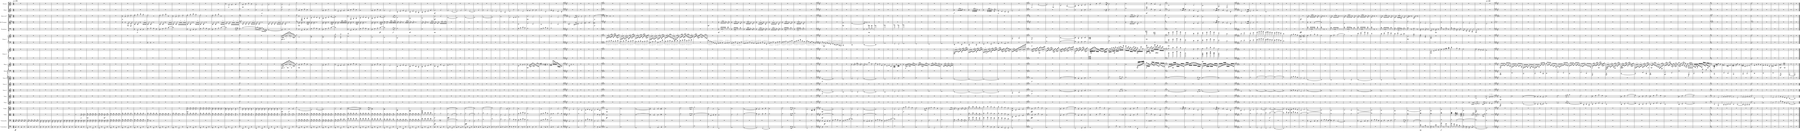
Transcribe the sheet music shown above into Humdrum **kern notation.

**kern	**dynam	**kern	**dynam	**kern	**dynam	**kern	**dynam	**kern	**dynam	**kern	**dynam	**kern	**dynam	**kern	**kern	**dynam	**kern	**dynam	**kern	**dynam	**kern	**kern	**dynam	**kern	**kern	**dynam	**kern	**dynam	**kern	**dynam	**kern	**dynam	**kern	**dynam	**kern	**dynam
*part18	*part18	*part17	*part17	*part16	*part16	*part15	*part15	*part14	*part14	*part13	*part13	*part12	*part12	*part11	*part10	*part10	*part9	*part9	*part8	*part8	*part7	*part7	*part7	*part6	*part6	*part6	*part5	*part5	*part4	*part4	*part3	*part3	*part2	*part2	*part1	*part1
*staff20	*staff20	*staff19	*staff19	*staff18	*staff18	*staff17	*staff17	*staff16	*staff16	*staff15	*staff15	*staff14	*staff14	*staff13	*staff12	*staff12	*staff11	*staff11	*staff10	*staff10	*staff9	*staff8	*staff8/9	*staff7	*staff6	*staff6/7	*staff5	*staff5	*staff4	*staff4	*staff3	*staff3	*staff2	*staff2	*staff1	*staff1
*I"Contrabass	*	*I"Violoncello	*	*I"Viola	*	*I"Violin	*	*I"Voice	*	*I"Voice	*	*I"Voice 3	*	*I"Voice 2	*I"Voice 1	*	*I"Harp	*	*I"Harp	*	*I"Piano 2	*	*	*I"Piano 1	*	*	*I"Trombone	*	*I"Bb Trumpet	*	*I"Horn in F	*	*I"Flute	*	*I"Piccolo	*
*I'Cb.	*	*I'Vc.	*	*I'Vla.	*	*I'Vln.	*	*I'Vo.	*	*I'Vo.	*	*I'Vo. 3	*	*I'Vo. 2	*I'Vo. 1	*	*I'Hrp.	*	*I'Hrp.	*	*I'Pno. 2	*	*	*I'Pno. 1	*	*	*I'Tbn.	*	*I'Bb Tpt.	*	*	*	*I'Fl.	*	*I'Picc.	*
*clefF4	*	*clefF4	*	*clefC3	*	*clefG2	*	*clefG2	*	*clefG2	*	*clefG2	*	*clefG2	*clefG2	*	*clefF4	*	*clefG2	*	*clefF4	*clefG2	*	*clefF4	*clefG2	*	*clefF4	*	*clefG2	*	*clefG2	*	*clefG2	*	*clefG2	*
*Trd7c12	*	*	*	*	*	*	*	*	*	*	*	*	*	*	*	*	*	*	*	*	*	*	*	*	*	*	*	*	*Trd1c2	*	*Trd4c7	*	*	*	*Trd-7c-12	*
*k[]	*	*k[]	*	*k[]	*	*k[]	*	*k[]	*	*k[]	*	*k[]	*	*k[]	*k[]	*	*k[]	*	*k[]	*	*k[]	*k[]	*	*k[]	*k[]	*	*k[]	*	*k[f#c#]	*	*k[f#]	*	*k[]	*	*k[]	*
*M4/4	*	*M4/4	*	*M4/4	*	*M4/4	*	*M4/4	*	*M4/4	*	*M4/4	*	*M4/4	*M4/4	*	*M4/4	*	*M4/4	*	*M4/4	*M4/4	*	*M4/4	*M4/4	*	*M4/4	*	*M4/4	*	*M4/4	*	*M4/4	*	*M4/4	*
*MM170	*	*MM170	*	*MM170	*	*MM170	*	*MM170	*	*MM170	*	*MM170	*	*MM170	*MM170	*	*MM170	*	*MM170	*	*MM170	*MM170	*	*MM170	*MM170	*	*MM170	*	*MM170	*	*MM170	*	*MM170	*	*MM170	*
=1	=1	=1	=1	=1	=1	=1	=1	=1	=1	=1	=1	=1	=1	=1	=1	=1	=1	=1	=1	=1	=1	=1	=1	=1	=1	=1	=1	=1	=1	=1	=1	=1	=1	=1	=1	=1
!	!LO:DY:b	!	!	!	!	!	!	!	!	!	!	!	!	!	!	!	!	!	!	!	!	!	!	!	!	!	!	!	!	!	!	!	!	!	!	!
4C/	ff	8C/	.	1r	.	1r	.	1r	.	1r	.	1r	.	1r	1r	.	1r	.	1r	.	1r	1r	.	1r	1r	.	1r	.	1r	.	1r	.	1r	.	1r	.
.	.	8r	.	.	.	.	.	.	.	.	.	.	.	.	.	.	.	.	.	.	.	.	.	.	.	.	.	.	.	.	.	.	.	.	.	.
4r	.	8C/	.	.	.	.	.	.	.	.	.	.	.	.	.	.	.	.	.	.	.	.	.	.	.	.	.	.	.	.	.	.	.	.	.	.
.	.	8r	.	.	.	.	.	.	.	.	.	.	.	.	.	.	.	.	.	.	.	.	.	.	.	.	.	.	.	.	.	.	.	.	.	.
4C/	.	8C/	.	.	.	.	.	.	.	.	.	.	.	.	.	.	.	.	.	.	.	.	.	.	.	.	.	.	.	.	.	.	.	.	.	.
.	.	8r	.	.	.	.	.	.	.	.	.	.	.	.	.	.	.	.	.	.	.	.	.	.	.	.	.	.	.	.	.	.	.	.	.	.
4r	.	8C/	.	.	.	.	.	.	.	.	.	.	.	.	.	.	.	.	.	.	.	.	.	.	.	.	.	.	.	.	.	.	.	.	.	.
.	.	8r	.	.	.	.	.	.	.	.	.	.	.	.	.	.	.	.	.	.	.	.	.	.	.	.	.	.	.	.	.	.	.	.	.	.
=2	=2	=2	=2	=2	=2	=2	=2	=2	=2	=2	=2	=2	=2	=2	=2	=2	=2	=2	=2	=2	=2	=2	=2	=2	=2	=2	=2	=2	=2	=2	=2	=2	=2	=2	=2	=2
4C/	.	8C/	.	1r	.	1r	.	1r	.	1r	.	1r	.	1r	1r	.	1r	.	1r	.	1r	1r	.	1r	1r	.	1r	.	1r	.	1r	.	1r	.	1r	.
.	.	8r	.	.	.	.	.	.	.	.	.	.	.	.	.	.	.	.	.	.	.	.	.	.	.	.	.	.	.	.	.	.	.	.	.	.
4r	.	8C/	.	.	.	.	.	.	.	.	.	.	.	.	.	.	.	.	.	.	.	.	.	.	.	.	.	.	.	.	.	.	.	.	.	.
.	.	8r	.	.	.	.	.	.	.	.	.	.	.	.	.	.	.	.	.	.	.	.	.	.	.	.	.	.	.	.	.	.	.	.	.	.
4C/	.	8C/	.	.	.	.	.	.	.	.	.	.	.	.	.	.	.	.	.	.	.	.	.	.	.	.	.	.	.	.	.	.	.	.	.	.
.	.	8r	.	.	.	.	.	.	.	.	.	.	.	.	.	.	.	.	.	.	.	.	.	.	.	.	.	.	.	.	.	.	.	.	.	.
4r	.	8C/	.	.	.	.	.	.	.	.	.	.	.	.	.	.	.	.	.	.	.	.	.	.	.	.	.	.	.	.	.	.	.	.	.	.
.	.	8r	.	.	.	.	.	.	.	.	.	.	.	.	.	.	.	.	.	.	.	.	.	.	.	.	.	.	.	.	.	.	.	.	.	.
=3	=3	=3	=3	=3	=3	=3	=3	=3	=3	=3	=3	=3	=3	=3	=3	=3	=3	=3	=3	=3	=3	=3	=3	=3	=3	=3	=3	=3	=3	=3	=3	=3	=3	=3	=3	=3
4D\	.	8D\	.	1r	.	1r	.	1r	.	1r	.	1r	.	1r	1r	.	1r	.	1r	.	1r	1r	.	1r	1r	.	1r	.	1r	.	1r	.	1r	.	1r	.
.	.	8r	.	.	.	.	.	.	.	.	.	.	.	.	.	.	.	.	.	.	.	.	.	.	.	.	.	.	.	.	.	.	.	.	.	.
4r	.	8D\	.	.	.	.	.	.	.	.	.	.	.	.	.	.	.	.	.	.	.	.	.	.	.	.	.	.	.	.	.	.	.	.	.	.
.	.	8r	.	.	.	.	.	.	.	.	.	.	.	.	.	.	.	.	.	.	.	.	.	.	.	.	.	.	.	.	.	.	.	.	.	.
4D\	.	8D\	.	.	.	.	.	.	.	.	.	.	.	.	.	.	.	.	.	.	.	.	.	.	.	.	.	.	.	.	.	.	.	.	.	.
.	.	8r	.	.	.	.	.	.	.	.	.	.	.	.	.	.	.	.	.	.	.	.	.	.	.	.	.	.	.	.	.	.	.	.	.	.
4r	.	8D\	.	.	.	.	.	.	.	.	.	.	.	.	.	.	.	.	.	.	.	.	.	.	.	.	.	.	.	.	.	.	.	.	.	.
.	.	8r	.	.	.	.	.	.	.	.	.	.	.	.	.	.	.	.	.	.	.	.	.	.	.	.	.	.	.	.	.	.	.	.	.	.
=4	=4	=4	=4	=4	=4	=4	=4	=4	=4	=4	=4	=4	=4	=4	=4	=4	=4	=4	=4	=4	=4	=4	=4	=4	=4	=4	=4	=4	=4	=4	=4	=4	=4	=4	=4	=4
4D\	.	8D\	.	1r	.	1r	.	1r	.	1r	.	1r	.	1r	1r	.	1r	.	1r	.	1r	1r	.	1r	1r	.	1r	.	1r	.	1r	.	1r	.	1r	.
.	.	8r	.	.	.	.	.	.	.	.	.	.	.	.	.	.	.	.	.	.	.	.	.	.	.	.	.	.	.	.	.	.	.	.	.	.
4r	.	8D\	.	.	.	.	.	.	.	.	.	.	.	.	.	.	.	.	.	.	.	.	.	.	.	.	.	.	.	.	.	.	.	.	.	.
.	.	8r	.	.	.	.	.	.	.	.	.	.	.	.	.	.	.	.	.	.	.	.	.	.	.	.	.	.	.	.	.	.	.	.	.	.
4D\	.	8D\	.	.	.	.	.	.	.	.	.	.	.	.	.	.	.	.	.	.	.	.	.	.	.	.	.	.	.	.	.	.	.	.	.	.
.	.	8r	.	.	.	.	.	.	.	.	.	.	.	.	.	.	.	.	.	.	.	.	.	.	.	.	.	.	.	.	.	.	.	.	.	.
4r	.	8D\	.	.	.	.	.	.	.	.	.	.	.	.	.	.	.	.	.	.	.	.	.	.	.	.	.	.	.	.	.	.	.	.	.	.
.	.	8r	.	.	.	.	.	.	.	.	.	.	.	.	.	.	.	.	.	.	.	.	.	.	.	.	.	.	.	.	.	.	.	.	.	.
=5	=5	=5	=5	=5	=5	=5	=5	=5	=5	=5	=5	=5	=5	=5	=5	=5	=5	=5	=5	=5	=5	=5	=5	=5	=5	=5	=5	=5	=5	=5	=5	=5	=5	=5	=5	=5
4C/	.	8E\	.	1r	.	1r	.	1r	.	1r	.	1r	.	1r	1r	.	1r	.	1r	.	1r	1r	.	1r	1r	.	1r	.	1r	.	1r	.	1r	.	1r	.
.	.	8r	.	.	.	.	.	.	.	.	.	.	.	.	.	.	.	.	.	.	.	.	.	.	.	.	.	.	.	.	.	.	.	.	.	.
4r	.	8E\	.	.	.	.	.	.	.	.	.	.	.	.	.	.	.	.	.	.	.	.	.	.	.	.	.	.	.	.	.	.	.	.	.	.
.	.	8r	.	.	.	.	.	.	.	.	.	.	.	.	.	.	.	.	.	.	.	.	.	.	.	.	.	.	.	.	.	.	.	.	.	.
4C/	.	8E\	.	.	.	.	.	.	.	.	.	.	.	.	.	.	.	.	.	.	.	.	.	.	.	.	.	.	.	.	.	.	.	.	.	.
.	.	8r	.	.	.	.	.	.	.	.	.	.	.	.	.	.	.	.	.	.	.	.	.	.	.	.	.	.	.	.	.	.	.	.	.	.
4r	.	8E\	.	.	.	.	.	.	.	.	.	.	.	.	.	.	.	.	.	.	.	.	.	.	.	.	.	.	.	.	.	.	.	.	.	.
.	.	8r	.	.	.	.	.	.	.	.	.	.	.	.	.	.	.	.	.	.	.	.	.	.	.	.	.	.	.	.	.	.	.	.	.	.
=6	=6	=6	=6	=6	=6	=6	=6	=6	=6	=6	=6	=6	=6	=6	=6	=6	=6	=6	=6	=6	=6	=6	=6	=6	=6	=6	=6	=6	=6	=6	=6	=6	=6	=6	=6	=6
4C/	.	8E\	.	2r	.	1r	.	1r	.	1r	.	1r	.	1r	1r	.	1r	.	1r	.	1r	1r	.	1r	1r	.	1r	.	1r	.	1r	.	1r	.	1r	.
.	.	8r	.	.	.	.	.	.	.	.	.	.	.	.	.	.	.	.	.	.	.	.	.	.	.	.	.	.	.	.	.	.	.	.	.	.
4r	.	8E\	.	.	.	.	.	.	.	.	.	.	.	.	.	.	.	.	.	.	.	.	.	.	.	.	.	.	.	.	.	.	.	.	.	.
.	.	8r	.	.	.	.	.	.	.	.	.	.	.	.	.	.	.	.	.	.	.	.	.	.	.	.	.	.	.	.	.	.	.	.	.	.
!	!	!	!	!	!LO:DY:b	!	!	!	!	!	!	!	!	!	!	!	!	!	!	!	!	!	!	!	!	!	!	!	!	!	!	!	!	!	!	!
4C/	.	8E\	.	8e\	p	.	.	.	.	.	.	.	.	.	.	.	.	.	.	.	.	.	.	.	.	.	.	.	.	.	.	.	.	.	.	.
.	.	8r	.	8r	.	.	.	.	.	.	.	.	.	.	.	.	.	.	.	.	.	.	.	.	.	.	.	.	.	.	.	.	.	.	.	.
4r	.	8E\	.	8e\	.	.	.	.	.	.	.	.	.	.	.	.	.	.	.	.	.	.	.	.	.	.	.	.	.	.	.	.	.	.	.	.
.	.	8r	.	8r	.	.	.	.	.	.	.	.	.	.	.	.	.	.	.	.	.	.	.	.	.	.	.	.	.	.	.	.	.	.	.	.
=7	=7	=7	=7	=7	=7	=7	=7	=7	=7	=7	=7	=7	=7	=7	=7	=7	=7	=7	=7	=7	=7	=7	=7	=7	=7	=7	=7	=7	=7	=7	=7	=7	=7	=7	=7	=7
!	!	!	!	!	!LO:DY:b	!	!	!	!	!	!	!	!	!	!	!	!	!	!	!	!	!	!	!	!	!	!	!	!	!	!	!	!	!	!	!
4GG/	.	8F\	.	8f\	mp	1r	.	1r	.	1r	.	1r	.	1r	1r	.	1r	.	1r	.	1r	1r	.	1r	1r	.	1r	.	1r	.	1r	.	1r	.	1r	.
.	.	8r	.	8r	.	.	.	.	.	.	.	.	.	.	.	.	.	.	.	.	.	.	.	.	.	.	.	.	.	.	.	.	.	.	.	.
4r	.	8F\	.	8f\	.	.	.	.	.	.	.	.	.	.	.	.	.	.	.	.	.	.	.	.	.	.	.	.	.	.	.	.	.	.	.	.
.	.	8r	.	8r	.	.	.	.	.	.	.	.	.	.	.	.	.	.	.	.	.	.	.	.	.	.	.	.	.	.	.	.	.	.	.	.
4GG/	.	8F\	.	8f\	.	.	.	.	.	.	.	.	.	.	.	.	.	.	.	.	.	.	.	.	.	.	.	.	.	.	.	.	.	.	.	.
.	.	8r	.	8r	.	.	.	.	.	.	.	.	.	.	.	.	.	.	.	.	.	.	.	.	.	.	.	.	.	.	.	.	.	.	.	.
4r	.	8F\	.	8f\	.	.	.	.	.	.	.	.	.	.	.	.	.	.	.	.	.	.	.	.	.	.	.	.	.	.	.	.	.	.	.	.
.	.	8r	.	8r	.	.	.	.	.	.	.	.	.	.	.	.	.	.	.	.	.	.	.	.	.	.	.	.	.	.	.	.	.	.	.	.
=8	=8	=8	=8	=8	=8	=8	=8	=8	=8	=8	=8	=8	=8	=8	=8	=8	=8	=8	=8	=8	=8	=8	=8	=8	=8	=8	=8	=8	=8	=8	=8	=8	=8	=8	=8	=8
4GG/	.	8F\	.	8f\	.	1r	.	1r	.	1r	.	1r	.	1r	1r	.	1r	.	1r	.	1r	1r	.	1r	1r	.	1r	.	1r	.	1r	.	1r	.	1r	.
.	.	8r	.	8r	.	.	.	.	.	.	.	.	.	.	.	.	.	.	.	.	.	.	.	.	.	.	.	.	.	.	.	.	.	.	.	.
4r	.	8F\	.	8f\	.	.	.	.	.	.	.	.	.	.	.	.	.	.	.	.	.	.	.	.	.	.	.	.	.	.	.	.	.	.	.	.
.	.	8r	.	8r	.	.	.	.	.	.	.	.	.	.	.	.	.	.	.	.	.	.	.	.	.	.	.	.	.	.	.	.	.	.	.	.
!	!	!	!	!	!LO:DY:b	!	!	!	!	!	!	!	!	!	!	!	!	!	!	!	!	!	!	!	!	!	!	!	!	!	!	!	!	!	!	!
4GG/	.	8E\	.	8e\	mf	.	.	.	.	.	.	.	.	.	.	.	.	.	.	.	.	.	.	.	.	.	.	.	.	.	.	.	.	.	.	.
.	.	8r	.	8r	.	.	.	.	.	.	.	.	.	.	.	.	.	.	.	.	.	.	.	.	.	.	.	.	.	.	.	.	.	.	.	.
4r	.	8F\	.	8f\	.	.	.	.	.	.	.	.	.	.	.	.	.	.	.	.	.	.	.	.	.	.	.	.	.	.	.	.	.	.	.	.
.	.	8r	.	8r	.	.	.	.	.	.	.	.	.	.	.	.	.	.	.	.	.	.	.	.	.	.	.	.	.	.	.	.	.	.	.	.
=9	=9	=9	=9	=9	=9	=9	=9	=9	=9	=9	=9	=9	=9	=9	=9	=9	=9	=9	=9	=9	=9	=9	=9	=9	=9	=9	=9	=9	=9	=9	=9	=9	=9	=9	=9	=9
4AA/	.	8G\	.	8g\	.	1r	.	1r	.	1r	.	1r	.	1r	1r	.	1r	.	1r	.	1r	1r	.	1r	1r	.	1r	.	1r	.	1r	.	1r	.	1r	.
.	.	8r	.	8r	.	.	.	.	.	.	.	.	.	.	.	.	.	.	.	.	.	.	.	.	.	.	.	.	.	.	.	.	.	.	.	.
4r	.	8G\	.	8g\	.	.	.	.	.	.	.	.	.	.	.	.	.	.	.	.	.	.	.	.	.	.	.	.	.	.	.	.	.	.	.	.
.	.	8r	.	8r	.	.	.	.	.	.	.	.	.	.	.	.	.	.	.	.	.	.	.	.	.	.	.	.	.	.	.	.	.	.	.	.
4AA/	.	8G\	.	8g\	.	.	.	.	.	.	.	.	.	.	.	.	.	.	.	.	.	.	.	.	.	.	.	.	.	.	.	.	.	.	.	.
.	.	8r	.	8r	.	.	.	.	.	.	.	.	.	.	.	.	.	.	.	.	.	.	.	.	.	.	.	.	.	.	.	.	.	.	.	.
4r	.	8G\	.	8g\	.	.	.	.	.	.	.	.	.	.	.	.	.	.	.	.	.	.	.	.	.	.	.	.	.	.	.	.	.	.	.	.
.	.	8r	.	8r	.	.	.	.	.	.	.	.	.	.	.	.	.	.	.	.	.	.	.	.	.	.	.	.	.	.	.	.	.	.	.	.
=10	=10	=10	=10	=10	=10	=10	=10	=10	=10	=10	=10	=10	=10	=10	=10	=10	=10	=10	=10	=10	=10	=10	=10	=10	=10	=10	=10	=10	=10	=10	=10	=10	=10	=10	=10	=10
!	!	!	!	!	!	!	!	!	!	!	!	!	!	!	!	!	!	!	!	!	!	!	!	!	!	!	!	!	!	!	!	!LO:DY:b	!	!	!	!
4AA/	.	8A\	.	8a\	.	1r	.	1r	.	1r	.	1r	.	1r	1r	.	1r	.	1r	.	1r	1r	.	1r	1r	.	1r	.	4r	.	4r	p	1r	.	1r	.
.	.	8r	.	8r	.	.	.	.	.	.	.	.	.	.	.	.	.	.	.	.	.	.	.	.	.	.	.	.	.	.	.	.	.	.	.	.
4r	.	8A\	.	8a\	.	.	.	.	.	.	.	.	.	.	.	.	.	.	.	.	.	.	.	.	.	.	.	.	4r	.	4b`\	.	.	.	.	.
.	.	8r	.	8r	.	.	.	.	.	.	.	.	.	.	.	.	.	.	.	.	.	.	.	.	.	.	.	.	.	.	.	.	.	.	.	.
!	!	!	!	!	!	!	!	!	!	!	!	!	!	!	!	!	!	!	!	!	!	!	!	!	!	!	!	!	!	!LO:DY:b	!	!	!	!	!	!
4AA/	.	8A\	.	8a\	.	.	.	.	.	.	.	.	.	.	.	.	.	.	.	.	.	.	.	.	.	.	.	.	8d`/	mp	4cc`\	.	.	.	.	.
.	.	8r	.	8r	.	.	.	.	.	.	.	.	.	.	.	.	.	.	.	.	.	.	.	.	.	.	.	.	8r	.	.	.	.	.	.	.
!	!	!	!	!	!	!	!	!	!	!	!	!	!	!	!	!	!	!	!	!	!	!	!	!	!	!	!	!	!	!LO:DY:b	!	!	!	!	!	!
4r	.	8A\	.	8a\	.	.	.	.	.	.	.	.	.	.	.	.	.	.	.	.	.	.	.	.	.	.	.	.	8d`/	mf	4dd`\	.	.	.	.	.
.	.	8r	.	8r	.	.	.	.	.	.	.	.	.	.	.	.	.	.	.	.	.	.	.	.	.	.	.	.	8r	.	.	.	.	.	.	.
=11	=11	=11	=11	=11	=11	=11	=11	=11	=11	=11	=11	=11	=11	=11	=11	=11	=11	=11	=11	=11	=11	=11	=11	=11	=11	=11	=11	=11	=11	=11	=11	=11	=11	=11	=11	=11
4AA/	.	8A\	.	8a\	.	1r	.	1r	.	1r	.	1r	.	1r	1r	.	1r	.	1r	.	1r	1r	.	1r	1r	.	4r	.	8B'/	.	4ee`\	.	1r	.	1r	.
.	.	8r	.	8r	.	.	.	.	.	.	.	.	.	.	.	.	.	.	.	.	.	.	.	.	.	.	.	.	8r	.	.	.	.	.	.	.
!	!	!	!	!	!	!	!	!	!	!	!	!	!	!	!	!	!	!	!	!	!	!	!	!	!	!	!	!LO:DY:b	!	!	!	!	!	!	!	!
4r	.	8A\	.	8a\	.	.	.	.	.	.	.	.	.	.	.	.	.	.	.	.	.	.	.	.	.	.	4AA/	f	8B'/	.	4gg`\	.	.	.	.	.
.	.	8r	.	8r	.	.	.	.	.	.	.	.	.	.	.	.	.	.	.	.	.	.	.	.	.	.	.	.	8r	.	.	.	.	.	.	.
4AA/	.	8A\	.	8a\	.	.	.	.	.	.	.	.	.	.	.	.	.	.	.	.	.	.	.	.	.	.	4C/	.	4r	.	4bb`\	.	.	.	.	.
.	.	8r	.	8r	.	.	.	.	.	.	.	.	.	.	.	.	.	.	.	.	.	.	.	.	.	.	.	.	.	.	.	.	.	.	.	.
*	*	*	*	*	*	*	*	*	*	*	*	*	*	*	*	*	*	*	*	*	*	*	*	*	*	*	*	*	*Xbrackettup	*	*	*	*	*	*	*
4r	.	8A\	.	8a\	.	.	.	.	.	.	.	.	.	.	.	.	.	.	.	.	.	.	.	.	.	.	4D\	.	12B'/L	.	4gg`\	.	.	.	.	.
.	.	.	.	.	.	.	.	.	.	.	.	.	.	.	.	.	.	.	.	.	.	.	.	.	.	.	.	.	12B'/	.	.	.	.	.	.	.
.	.	8r	.	8r	.	.	.	.	.	.	.	.	.	.	.	.	.	.	.	.	.	.	.	.	.	.	.	.	.	.	.	.	.	.	.	.
.	.	.	.	.	.	.	.	.	.	.	.	.	.	.	.	.	.	.	.	.	.	.	.	.	.	.	.	.	12B'/J	.	.	.	.	.	.	.
=12	=12	=12	=12	=12	=12	=12	=12	=12	=12	=12	=12	=12	=12	=12	=12	=12	=12	=12	=12	=12	=12	=12	=12	=12	=12	=12	=12	=12	=12	=12	=12	=12	=12	=12	=12	=12
4AA/	.	8A\	.	8a\	.	1r	.	1r	.	1r	.	1r	.	1r	1r	.	1r	.	1r	.	1r	1r	.	4r	1r	.	4F\	.	8B'/	.	2ee`\	.	1r	.	1r	.
.	.	8r	.	8r	.	.	.	.	.	.	.	.	.	.	.	.	.	.	.	.	.	.	.	.	.	.	.	.	8r	.	.	.	.	.	.	.
4r	.	4r	.	8a\	.	.	.	.	.	.	.	.	.	.	.	.	.	.	.	.	.	.	.	4r	.	.	4A\	.	8B'/	.	.	.	.	.	.	.
.	.	.	.	8r	.	.	.	.	.	.	.	.	.	.	.	.	.	.	.	.	.	.	.	.	.	.	.	.	8r	.	.	.	.	.	.	.
4AA/	.	2r	.	8a\	.	.	.	.	.	.	.	.	.	.	.	.	.	.	.	.	.	.	.	2r	.	.	4G\	.	2r	.	2r	.	.	.	.	.
.	.	.	.	8r	.	.	.	.	.	.	.	.	.	.	.	.	.	.	.	.	.	.	.	.	.	.	.	.	.	.	.	.	.	.	.	.
4r	.	.	.	8a\	.	.	.	.	.	.	.	.	.	.	.	.	.	.	.	.	.	.	.	.	.	.	4E\	.	.	.	.	.	.	.	.	.
.	.	.	.	8r	.	.	.	.	.	.	.	.	.	.	.	.	.	.	.	.	.	.	.	.	.	.	.	.	.	.	.	.	.	.	.	.
=13	=13	=13	=13	=13	=13	=13	=13	=13	=13	=13	=13	=13	=13	=13	=13	=13	=13	=13	=13	=13	=13	=13	=13	=13	=13	=13	=13	=13	=13	=13	=13	=13	=13	=13	=13	=13
4AA/	.	1r	.	8g\	.	1r	.	1r	.	1r	.	1r	.	1r	1r	.	1r	.	1r	.	1r	1r	.	1r	1r	.	4D\	.	8B'/	.	4dd`\	.	1r	.	1r	.
.	.	.	.	8r	.	.	.	.	.	.	.	.	.	.	.	.	.	.	.	.	.	.	.	.	.	.	.	.	8r	.	.	.	.	.	.	.
4r	.	.	.	8g\	.	.	.	.	.	.	.	.	.	.	.	.	.	.	.	.	.	.	.	.	.	.	4F\	.	8B'/	.	4ff#`\	.	.	.	.	.
.	.	.	.	8r	.	.	.	.	.	.	.	.	.	.	.	.	.	.	.	.	.	.	.	.	.	.	.	.	8r	.	.	.	.	.	.	.
4AA/	.	.	.	8g\	.	.	.	.	.	.	.	.	.	.	.	.	.	.	.	.	.	.	.	.	.	.	4A\	.	4r	.	4aa`\	.	.	.	.	.
.	.	.	.	8r	.	.	.	.	.	.	.	.	.	.	.	.	.	.	.	.	.	.	.	.	.	.	.	.	.	.	.	.	.	.	.	.
4r	.	.	.	8g\	.	.	.	.	.	.	.	.	.	.	.	.	.	.	.	.	.	.	.	.	.	.	[4c\	.	12B'/L	.	4r	.	.	.	.	.
.	.	.	.	.	.	.	.	.	.	.	.	.	.	.	.	.	.	.	.	.	.	.	.	.	.	.	.	.	12B'/	.	.	.	.	.	.	.
.	.	.	.	8r	.	.	.	.	.	.	.	.	.	.	.	.	.	.	.	.	.	.	.	.	.	.	.	.	.	.	.	.	.	.	.	.
.	.	.	.	.	.	.	.	.	.	.	.	.	.	.	.	.	.	.	.	.	.	.	.	.	.	.	.	.	12B'/J	.	.	.	.	.	.	.
=14	=14	=14	=14	=14	=14	=14	=14	=14	=14	=14	=14	=14	=14	=14	=14	=14	=14	=14	=14	=14	=14	=14	=14	=14	=14	=14	=14	=14	=14	=14	=14	=14	=14	=14	=14	=14
4AA/	.	1r	.	8a\	.	1r	.	1r	.	1r	.	1r	.	1r	1r	.	1r	.	1r	.	1r	1r	.	1r	1r	.	1c]	.	8B'/	.	4r	.	1r	.	1r	.
.	.	.	.	8r	.	.	.	.	.	.	.	.	.	.	.	.	.	.	.	.	.	.	.	.	.	.	.	.	8r	.	.	.	.	.	.	.
4r	.	.	.	8a\	.	.	.	.	.	.	.	.	.	.	.	.	.	.	.	.	.	.	.	.	.	.	.	.	8B'/	.	4b`\	.	.	.	.	.
.	.	.	.	8r	.	.	.	.	.	.	.	.	.	.	.	.	.	.	.	.	.	.	.	.	.	.	.	.	8r	.	.	.	.	.	.	.
4GG/	.	.	.	8g\	.	.	.	.	.	.	.	.	.	.	.	.	.	.	.	.	.	.	.	.	.	.	.	.	12A'/L	.	4cc`\	.	.	.	.	.
.	.	.	.	.	.	.	.	.	.	.	.	.	.	.	.	.	.	.	.	.	.	.	.	.	.	.	.	.	12A'/	.	.	.	.	.	.	.
.	.	.	.	8r	.	.	.	.	.	.	.	.	.	.	.	.	.	.	.	.	.	.	.	.	.	.	.	.	.	.	.	.	.	.	.	.
.	.	.	.	.	.	.	.	.	.	.	.	.	.	.	.	.	.	.	.	.	.	.	.	.	.	.	.	.	12A'/J	.	.	.	.	.	.	.
4r	.	.	.	8g\	.	.	.	.	.	.	.	.	.	.	.	.	.	.	.	.	.	.	.	.	.	.	.	.	12A'/L	.	4dd`\	.	.	.	.	.
.	.	.	.	.	.	.	.	.	.	.	.	.	.	.	.	.	.	.	.	.	.	.	.	.	.	.	.	.	12A'/	.	.	.	.	.	.	.
.	.	.	.	8r	.	.	.	.	.	.	.	.	.	.	.	.	.	.	.	.	.	.	.	.	.	.	.	.	.	.	.	.	.	.	.	.
.	.	.	.	.	.	.	.	.	.	.	.	.	.	.	.	.	.	.	.	.	.	.	.	.	.	.	.	.	12A'/J	.	.	.	.	.	.	.
=15	=15	=15	=15	=15	=15	=15	=15	=15	=15	=15	=15	=15	=15	=15	=15	=15	=15	=15	=15	=15	=15	=15	=15	=15	=15	=15	=15	=15	=15	=15	=15	=15	=15	=15	=15	=15
!	!	!	!	!	!	!	!LO:DY:b	!	!	!	!	!	!	!	!	!	!	!	!	!	!	!	!	!	!	!	!	!	!	!	!	!	!	!	!	!
4AA/	.	1r	.	8a\	.	8dd\	mp	1r	.	1r	.	1r	.	1r	1r	.	1r	.	1r	.	1r	1r	.	1r	1r	.	4r	.	8B'/	.	4ee`\	.	1r	.	1r	.
.	.	.	.	8r	.	8r	.	.	.	.	.	.	.	.	.	.	.	.	.	.	.	.	.	.	.	.	.	.	8r	.	.	.	.	.	.	.
4r	.	.	.	8a\	.	8dd\	.	.	.	.	.	.	.	.	.	.	.	.	.	.	.	.	.	.	.	.	4AA/	.	8B'/	.	4gg`\	.	.	.	.	.
.	.	.	.	8r	.	8r	.	.	.	.	.	.	.	.	.	.	.	.	.	.	.	.	.	.	.	.	.	.	8r	.	.	.	.	.	.	.
4AA/	.	.	.	8a\	.	8dd\	.	.	.	.	.	.	.	.	.	.	.	.	.	.	.	.	.	.	.	.	4C/	.	4r	.	4bb`\	.	.	.	.	.
.	.	.	.	8r	.	8r	.	.	.	.	.	.	.	.	.	.	.	.	.	.	.	.	.	.	.	.	.	.	.	.	.	.	.	.	.	.
4r	.	.	.	8a\	.	8dd\	.	.	.	.	.	.	.	.	.	.	.	.	.	.	.	.	.	.	.	.	4D\	.	12B'/L	.	4gg`\	.	.	.	.	.
.	.	.	.	.	.	.	.	.	.	.	.	.	.	.	.	.	.	.	.	.	.	.	.	.	.	.	.	.	12B'/	.	.	.	.	.	.	.
.	.	.	.	8r	.	8r	.	.	.	.	.	.	.	.	.	.	.	.	.	.	.	.	.	.	.	.	.	.	.	.	.	.	.	.	.	.
.	.	.	.	.	.	.	.	.	.	.	.	.	.	.	.	.	.	.	.	.	.	.	.	.	.	.	.	.	12B'/J	.	.	.	.	.	.	.
=16	=16	=16	=16	=16	=16	=16	=16	=16	=16	=16	=16	=16	=16	=16	=16	=16	=16	=16	=16	=16	=16	=16	=16	=16	=16	=16	=16	=16	=16	=16	=16	=16	=16	=16	=16	=16
4AA/	.	1r	.	8a\	.	8dd\	.	1r	.	1r	.	1r	.	1r	1r	.	1r	.	1r	.	1r	1r	.	1r	1r	.	4F\	.	8B'/	.	2ee`\	.	1r	.	1r	.
.	.	.	.	8r	.	8r	.	.	.	.	.	.	.	.	.	.	.	.	.	.	.	.	.	.	.	.	.	.	8r	.	.	.	.	.	.	.
4r	.	.	.	8a\	.	8dd\	.	.	.	.	.	.	.	.	.	.	.	.	.	.	.	.	.	.	.	.	4A\	.	8B'/	.	.	.	.	.	.	.
.	.	.	.	8r	.	8r	.	.	.	.	.	.	.	.	.	.	.	.	.	.	.	.	.	.	.	.	.	.	8r	.	.	.	.	.	.	.
4AA/	.	.	.	8a\	.	8dd\	.	.	.	.	.	.	.	.	.	.	.	.	.	.	.	.	.	.	.	.	4G\	.	2r	.	2r	.	.	.	.	.
.	.	.	.	8r	.	8r	.	.	.	.	.	.	.	.	.	.	.	.	.	.	.	.	.	.	.	.	.	.	.	.	.	.	.	.	.	.
4r	.	.	.	8a\	.	8dd\	.	.	.	.	.	.	.	.	.	.	.	.	.	.	.	.	.	.	.	.	4E\	.	.	.	.	.	.	.	.	.
.	.	.	.	8r	.	8r	.	.	.	.	.	.	.	.	.	.	.	.	.	.	.	.	.	.	.	.	.	.	.	.	.	.	.	.	.	.
=17	=17	=17	=17	=17	=17	=17	=17	=17	=17	=17	=17	=17	=17	=17	=17	=17	=17	=17	=17	=17	=17	=17	=17	=17	=17	=17	=17	=17	=17	=17	=17	=17	=17	=17	=17	=17
4AA/	.	1r	.	8g\	.	8cc\	.	1r	.	1r	.	1r	.	1r	1r	.	1r	.	1r	.	1r	1r	.	1r	1r	.	4D\	.	8B'/	.	4dd`\	.	1r	.	1r	.
.	.	.	.	8r	.	8r	.	.	.	.	.	.	.	.	.	.	.	.	.	.	.	.	.	.	.	.	.	.	8r	.	.	.	.	.	.	.
4r	.	.	.	8g\	.	8cc\	.	.	.	.	.	.	.	.	.	.	.	.	.	.	.	.	.	.	.	.	4F\	.	8B'/	.	4ff#`\	.	.	.	.	.
.	.	.	.	8r	.	8r	.	.	.	.	.	.	.	.	.	.	.	.	.	.	.	.	.	.	.	.	.	.	8r	.	.	.	.	.	.	.
4AA/	.	.	.	8g\	.	8cc\	.	.	.	.	.	.	.	.	.	.	.	.	.	.	.	.	.	.	.	.	4A\	.	4r	.	4aa`\	.	.	.	.	.
.	.	.	.	8r	.	8r	.	.	.	.	.	.	.	.	.	.	.	.	.	.	.	.	.	.	.	.	.	.	.	.	.	.	.	.	.	.
4r	.	.	.	8g\	.	8cc\	.	.	.	.	.	.	.	.	.	.	.	.	.	.	.	.	.	.	.	.	[4c\	.	12B'/L	.	4r	.	.	.	.	.
.	.	.	.	.	.	.	.	.	.	.	.	.	.	.	.	.	.	.	.	.	.	.	.	.	.	.	.	.	12B'/	.	.	.	.	.	.	.
.	.	.	.	8r	.	8r	.	.	.	.	.	.	.	.	.	.	.	.	.	.	.	.	.	.	.	.	.	.	.	.	.	.	.	.	.	.
.	.	.	.	.	.	.	.	.	.	.	.	.	.	.	.	.	.	.	.	.	.	.	.	.	.	.	.	.	12B'/J	.	.	.	.	.	.	.
=18	=18	=18	=18	=18	=18	=18	=18	=18	=18	=18	=18	=18	=18	=18	=18	=18	=18	=18	=18	=18	=18	=18	=18	=18	=18	=18	=18	=18	=18	=18	=18	=18	=18	=18	=18	=18
4GG/	.	1r	.	8f\	.	8b-X\	.	1r	.	1r	.	1r	.	1r	1r	.	1r	.	1r	.	1r	1r	.	1r	1r	.	2.c\]	.	8d'/	.	1r	.	1r	.	4r	.
.	.	.	.	8r	.	8r	.	.	.	.	.	.	.	.	.	.	.	.	.	.	.	.	.	.	.	.	.	.	8r	.	.	.	.	.	.	.
!	!	!	!	!	!	!	!	!	!	!	!	!	!	!	!	!	!	!	!	!	!	!	!	!	!	!	!	!	!	!	!	!	!	!	!	!LO:DY:b
4r	.	.	.	8f\	.	8b-\	.	.	.	.	.	.	.	.	.	.	.	.	.	.	.	.	.	.	.	.	.	.	8d'/	.	.	.	.	.	4e/	p
.	.	.	.	8r	.	8r	.	.	.	.	.	.	.	.	.	.	.	.	.	.	.	.	.	.	.	.	.	.	8r	.	.	.	.	.	.	.
4GG/	.	.	.	8f\	.	8b-\	.	.	.	.	.	.	.	.	.	.	.	.	.	.	.	.	.	.	.	.	.	.	12A'/L	.	.	.	.	.	4f/	.
.	.	.	.	.	.	.	.	.	.	.	.	.	.	.	.	.	.	.	.	.	.	.	.	.	.	.	.	.	12A'/	.	.	.	.	.	.	.
.	.	.	.	8r	.	8r	.	.	.	.	.	.	.	.	.	.	.	.	.	.	.	.	.	.	.	.	.	.	.	.	.	.	.	.	.	.
.	.	.	.	.	.	.	.	.	.	.	.	.	.	.	.	.	.	.	.	.	.	.	.	.	.	.	.	.	12A'/J	.	.	.	.	.	.	.
4r	.	.	.	8f\	.	8b-\	.	.	.	.	.	.	.	.	.	.	.	.	.	.	.	.	.	.	.	.	8A\L	.	12A'/L	.	.	.	.	.	4g/	.
.	.	.	.	.	.	.	.	.	.	.	.	.	.	.	.	.	.	.	.	.	.	.	.	.	.	.	.	.	12A'/	.	.	.	.	.	.	.
.	.	.	.	8r	.	8r	.	.	.	.	.	.	.	.	.	.	.	.	.	.	.	.	.	.	.	.	8A#X\J	.	.	.	.	.	.	.	.	.
.	.	.	.	.	.	.	.	.	.	.	.	.	.	.	.	.	.	.	.	.	.	.	.	.	.	.	.	.	12A'/J	.	.	.	.	.	.	.
=19	=19	=19	=19	=19	=19	=19	=19	=19	=19	=19	=19	=19	=19	=19	=19	=19	=19	=19	=19	=19	=19	=19	=19	=19	=19	=19	=19	=19	=19	=19	=19	=19	=19	=19	=19	=19
*k[f#]	*	*k[f#]	*	*k[f#]	*	*k[f#]	*	*k[f#]	*	*k[f#]	*	*k[f#]	*	*k[f#]	*k[f#]	*	*k[f#]	*	*k[f#]	*	*k[f#]	*k[f#]	*	*k[f#]	*k[f#]	*	*k[f#]	*	*k[f#c#g#]	*	*k[f#c#]	*	*k[f#]	*	*k[f#]	*
!	!	!	!	!	!	!	!	!	!	!	!	!	!	!	!	!	!	!	!	!	!	!	!	!	!	!	!	!	!	!	!	!	!	!	!	!LO:DY:b
4FF#/	.	1r	.	8f#\	.	8b\	.	1r	.	1r	.	1r	.	1r	1r	.	1r	.	1r	.	1r	1r	.	1r	1r	.	[1B	.	8c#'/	.	1r	.	1r	.	4f#/	mp
.	.	.	.	8r	.	8r	.	.	.	.	.	.	.	.	.	.	.	.	.	.	.	.	.	.	.	.	.	.	8r	.	.	.	.	.	.	.
4r	.	.	.	8f#\	.	8b\	.	.	.	.	.	.	.	.	.	.	.	.	.	.	.	.	.	.	.	.	.	.	8c#'/	.	.	.	.	.	4b\	.
.	.	.	.	8r	.	8r	.	.	.	.	.	.	.	.	.	.	.	.	.	.	.	.	.	.	.	.	.	.	8r	.	.	.	.	.	.	.
4FF#/	.	.	.	8f#\	.	8b\	.	.	.	.	.	.	.	.	.	.	.	.	.	.	.	.	.	.	.	.	.	.	8c#'/	.	.	.	.	.	4dd\	.
.	.	.	.	8r	.	8r	.	.	.	.	.	.	.	.	.	.	.	.	.	.	.	.	.	.	.	.	.	.	8r	.	.	.	.	.	.	.
4r	.	.	.	8f#\	.	8b\	.	.	.	.	.	.	.	.	.	.	.	.	.	.	.	.	.	.	.	.	.	.	12c#'/L	.	.	.	.	.	4b\	.
.	.	.	.	.	.	.	.	.	.	.	.	.	.	.	.	.	.	.	.	.	.	.	.	.	.	.	.	.	12c#'/	.	.	.	.	.	.	.
.	.	.	.	8r	.	8r	.	.	.	.	.	.	.	.	.	.	.	.	.	.	.	.	.	.	.	.	.	.	.	.	.	.	.	.	.	.
.	.	.	.	.	.	.	.	.	.	.	.	.	.	.	.	.	.	.	.	.	.	.	.	.	.	.	.	.	12c#'/J	.	.	.	.	.	.	.
=20	=20	=20	=20	=20	=20	=20	=20	=20	=20	=20	=20	=20	=20	=20	=20	=20	=20	=20	=20	=20	=20	=20	=20	=20	=20	=20	=20	=20	=20	=20	=20	=20	=20	=20	=20	=20
4FF#/	.	1r	.	8f#\	.	8b\	.	1r	.	1r	.	1r	.	1r	1r	.	1r	.	1r	.	1r	1r	.	1r	1r	.	8B\L]	.	8c#'/	.	1r	.	2r	.	2f#/	.
.	.	.	.	8r	.	8r	.	.	.	.	.	.	.	.	.	.	.	.	.	.	.	.	.	.	.	.	8d\	.	8r	.	.	.	.	.	.	.
4r	.	.	.	8f#\	.	8b\	.	.	.	.	.	.	.	.	.	.	.	.	.	.	.	.	.	.	.	.	8A\	.	8c#'/	.	.	.	.	.	.	.
.	.	.	.	8r	.	8r	.	.	.	.	.	.	.	.	.	.	.	.	.	.	.	.	.	.	.	.	8A#X\J	.	8r	.	.	.	.	.	.	.
!	!	!	!	!	!	!	!	!	!	!	!	!	!	!	!	!	!	!	!	!	!	!	!	!	!	!	!	!	!	!	!	!	!	!LO:DY:b	!	!
4FF#/	.	.	.	8f#\	.	8b\	.	.	.	.	.	.	.	.	.	.	.	.	.	.	.	.	.	.	.	.	8B\L	.	2r	.	.	.	2a/	p	2e/	.
.	.	.	.	8r	.	8r	.	.	.	.	.	.	.	.	.	.	.	.	.	.	.	.	.	.	.	.	8E\	.	.	.	.	.	.	.	.	.
4r	.	.	.	8f#\	.	8b\	.	.	.	.	.	.	.	.	.	.	.	.	.	.	.	.	.	.	.	.	8AA\	.	.	.	.	.	.	.	.	.
.	.	.	.	8r	.	8r	.	.	.	.	.	.	.	.	.	.	.	.	.	.	.	.	.	.	.	.	8AA#X\J	.	.	.	.	.	.	.	.	.
=21	=21	=21	=21	=21	=21	=21	=21	=21	=21	=21	=21	=21	=21	=21	=21	=21	=21	=21	=21	=21	=21	=21	=21	=21	=21	=21	=21	=21	=21	=21	=21	=21	=21	=21	=21	=21
4FF#/	.	1r	.	8f#\	.	8b\	.	1r	.	1r	.	1r	.	1r	1r	.	1r	.	1r	.	1r	1r	.	1r	1r	.	[1BB	.	8c#'/	.	1r	.	2b\	.	2f#/	.
.	.	.	.	8r	.	8r	.	.	.	.	.	.	.	.	.	.	.	.	.	.	.	.	.	.	.	.	.	.	8r	.	.	.	.	.	.	.
4r	.	.	.	8f#\	.	8b\	.	.	.	.	.	.	.	.	.	.	.	.	.	.	.	.	.	.	.	.	.	.	8c#'/	.	.	.	.	.	.	.
.	.	.	.	8r	.	8r	.	.	.	.	.	.	.	.	.	.	.	.	.	.	.	.	.	.	.	.	.	.	8r	.	.	.	.	.	.	.
4FF#/	.	.	.	8f#\	.	8b\	.	.	.	.	.	.	.	.	.	.	.	.	.	.	.	.	.	.	.	.	.	.	8c#'/	.	.	.	2dd\	.	2a/	.
.	.	.	.	8r	.	8r	.	.	.	.	.	.	.	.	.	.	.	.	.	.	.	.	.	.	.	.	.	.	8r	.	.	.	.	.	.	.
4r	.	.	.	8f#\	.	8b\	.	.	.	.	.	.	.	.	.	.	.	.	.	.	.	.	.	.	.	.	.	.	12c#'/L	.	.	.	.	.	.	.
.	.	.	.	.	.	.	.	.	.	.	.	.	.	.	.	.	.	.	.	.	.	.	.	.	.	.	.	.	12c#'/	.	.	.	.	.	.	.
.	.	.	.	8r	.	8r	.	.	.	.	.	.	.	.	.	.	.	.	.	.	.	.	.	.	.	.	.	.	.	.	.	.	.	.	.	.
.	.	.	.	.	.	.	.	.	.	.	.	.	.	.	.	.	.	.	.	.	.	.	.	.	.	.	.	.	12c#'/J	.	.	.	.	.	.	.
=22	=22	=22	=22	=22	=22	=22	=22	=22	=22	=22	=22	=22	=22	=22	=22	=22	=22	=22	=22	=22	=22	=22	=22	=22	=22	=22	=22	=22	=22	=22	=22	=22	=22	=22	=22	=22
*	*	*	*	*	*	*	*	*	*	*	*	*	*	*	*	*	*	*	*Xbrackettup	*	*	*	*	*	*Xbrackettup	*	*	*	*	*	*	*	*	*	*	*
!	!	!	!	!	!	!	!LO:DY:b	!	!	!	!	!	!	!	!	!	!	!	!	!LO:DY:b	!	!	!	!	!	!LO:DY:b	!	!	!	!	!	!	!	!	!	!LO:DY:b
4FF#/	.	1r	.	8f#\	.	2b\	mf	1r	.	1r	.	1r	.	1r	1r	.	1r	.	12b\L	pp	1r	1r	.	1r	12b\L	pp	4BB/]	.	8c#'/	.	1r	.	2ee\	.	2f#/	p
.	.	.	.	.	.	.	.	.	.	.	.	.	.	.	.	.	.	.	12dd\	.	.	.	.	.	12dd\	.	.	.	.	.	.	.	.	.	.	.
.	.	.	.	8r	.	.	.	.	.	.	.	.	.	.	.	.	.	.	.	.	.	.	.	.	.	.	.	.	8r	.	.	.	.	.	.	.
!	!	!	!	!	!	!	!	!	!	!	!	!	!	!	!	!	!	!	!	!LO:DY:b	!	!	!	!	!	!LO:DY:b	!	!	!	!	!	!	!	!	!	!
.	.	.	.	.	.	.	.	.	.	.	.	.	.	.	.	.	.	.	12ff#\J	p	.	.	.	.	12ff#\J	p	.	.	.	.	.	.	.	.	.	.
4r	.	.	.	8f#\	.	.	.	.	.	.	.	.	.	.	.	.	.	.	12bb\L	.	.	.	.	.	12bb\L	.	4r	.	8c#'/	.	.	.	.	.	.	.
.	.	.	.	.	.	.	.	.	.	.	.	.	.	.	.	.	.	.	12ddd\	.	.	.	.	.	12ddd\	.	.	.	.	.	.	.	.	.	.	.
.	.	.	.	8r	.	.	.	.	.	.	.	.	.	.	.	.	.	.	.	.	.	.	.	.	.	.	.	.	8r	.	.	.	.	.	.	.
!	!	!	!	!	!	!	!	!	!	!	!	!	!	!	!	!	!	!	!	!LO:DY:b	!	!	!	!	!	!	!	!	!	!	!	!	!	!	!	!
.	.	.	.	.	.	.	.	.	.	.	.	.	.	.	.	.	.	.	12fff#\J	mp	.	.	.	.	12fff#\J	.	.	.	.	.	.	.	.	.	.	.
!	!	!	!	!	!	!	!LO:DY:b	!	!	!	!	!	!	!	!	!	!	!	!	!	!	!	!	!	!	!	!	!	!	!	!	!	!	!	!	!
4FF#/	.	.	.	8f#\	.	4b\	f	.	.	.	.	.	.	.	.	.	.	.	12bbb\L	.	.	.	.	.	12bbb\L	.	2r	.	2r	.	.	.	2dd\	.	2e/	.
.	.	.	.	.	.	.	.	.	.	.	.	.	.	.	.	.	.	.	12fff#\	.	.	.	.	.	12fff#\	.	.	.	.	.	.	.	.	.	.	.
.	.	.	.	8r	.	.	.	.	.	.	.	.	.	.	.	.	.	.	.	.	.	.	.	.	.	.	.	.	.	.	.	.	.	.	.	.
!	!	!	!	!	!	!	!	!	!	!	!	!	!	!	!	!	!	!	!	!LO:DY:b	!	!	!	!	!	!	!	!	!	!	!	!	!	!	!	!
.	.	.	.	.	.	.	.	.	.	.	.	.	.	.	.	.	.	.	12ddd\J	p	.	.	.	.	12ddd\J	.	.	.	.	.	.	.	.	.	.	.
4r	.	.	.	8f#\	.	4a/	.	.	.	.	.	.	.	.	.	.	.	.	12bb\L	.	.	.	.	.	12bb\L	.	.	.	.	.	.	.	.	.	.	.
.	.	.	.	.	.	.	.	.	.	.	.	.	.	.	.	.	.	.	12ff#\	.	.	.	.	.	12ff#\	.	.	.	.	.	.	.	.	.	.	.
.	.	.	.	8r	.	.	.	.	.	.	.	.	.	.	.	.	.	.	.	.	.	.	.	.	.	.	.	.	.	.	.	.	.	.	.	.
.	.	.	.	.	.	.	.	.	.	.	.	.	.	.	.	.	.	.	12b\J	.	.	.	.	.	12b\J	.	.	.	.	.	.	.	.	.	.	.
=23	=23	=23	=23	=23	=23	=23	=23	=23	=23	=23	=23	=23	=23	=23	=23	=23	=23	=23	=23	=23	=23	=23	=23	=23	=23	=23	=23	=23	=23	=23	=23	=23	=23	=23	=23	=23
*k[]	*	*k[]	*	*k[]	*	*k[]	*	*k[]	*	*k[]	*	*k[]	*	*k[]	*k[]	*	*k[]	*	*k[]	*	*k[]	*k[]	*	*k[]	*k[]	*	*k[]	*	*k[f#c#]	*	*k[f#]	*	*k[]	*	*k[]	*
!	!	!	!	!	!	!	!	!	!	!	!	!	!	!	!	!	!	!	!	!LO:DY:b	!	!	!	!	!	!	!	!	!	!LO:DY:b	!	!	!	!	!	!
4AA/	.	8A\	.	8g\	.	[1e	.	1r	.	1r	.	1r	.	1r	1r	.	1r	.	4a/	mp	1r	1r	.	1r	1e	.	4r	.	8b'\	mp	4r	.	4a/	.	1r	.
.	.	8r	.	8r	.	.	.	.	.	.	.	.	.	.	.	.	.	.	.	.	.	.	.	.	.	.	.	.	8r	.	.	.	.	.	.	.
!	!	!	!	!	!	!	!	!	!	!	!	!	!	!	!	!	!	!	!	!	!	!	!	!	!	!	!	!	!	!	!	!LO:DY:b	!	!	!	!
4r	.	8A\	.	8g\	.	.	.	.	.	.	.	.	.	.	.	.	.	.	4cc\	.	.	.	.	.	.	.	4AA/	.	8b'\	.	4E/	mp	4cc\	.	.	.
.	.	8r	.	8r	.	.	.	.	.	.	.	.	.	.	.	.	.	.	.	.	.	.	.	.	.	.	.	.	8r	.	.	.	.	.	.	.
4AA/	.	8A\	.	8g\	.	.	.	.	.	.	.	.	.	.	.	.	.	.	4ee\	.	.	.	.	.	.	.	4C/	.	4r	.	4G/	.	4ee\	.	.	.
.	.	8r	.	8r	.	.	.	.	.	.	.	.	.	.	.	.	.	.	.	.	.	.	.	.	.	.	.	.	.	.	.	.	.	.	.	.
4r	.	8A\	.	8g\	.	.	.	.	.	.	.	.	.	.	.	.	.	.	4cc\	.	.	.	.	.	.	.	4D\	.	12b'\L	.	4A/	.	4cc\	.	.	.
.	.	.	.	.	.	.	.	.	.	.	.	.	.	.	.	.	.	.	.	.	.	.	.	.	.	.	.	.	12b'\	.	.	.	.	.	.	.
.	.	8r	.	8r	.	.	.	.	.	.	.	.	.	.	.	.	.	.	.	.	.	.	.	.	.	.	.	.	.	.	.	.	.	.	.	.
.	.	.	.	.	.	.	.	.	.	.	.	.	.	.	.	.	.	.	.	.	.	.	.	.	.	.	.	.	12b'\J	.	.	.	.	.	.	.
=24	=24	=24	=24	=24	=24	=24	=24	=24	=24	=24	=24	=24	=24	=24	=24	=24	=24	=24	=24	=24	=24	=24	=24	=24	=24	=24	=24	=24	=24	=24	=24	=24	=24	=24	=24	=24
4AA/	.	8A\	.	8g\	.	2e/]	.	1r	.	1r	.	1r	.	1r	1r	.	1r	.	1a	.	1r	1r	.	1r	1e 1a	.	4F\	.	8b'\	.	4c/	.	1a	.	1r	.
.	.	8r	.	8r	.	.	.	.	.	.	.	.	.	.	.	.	.	.	.	.	.	.	.	.	.	.	.	.	8r	.	.	.	.	.	.	.
4r	.	8A\	.	8g\	.	.	.	.	.	.	.	.	.	.	.	.	.	.	.	.	.	.	.	.	.	.	4A\	.	8b'\	.	4e/	.	.	.	.	.
.	.	8r	.	8r	.	.	.	.	.	.	.	.	.	.	.	.	.	.	.	.	.	.	.	.	.	.	.	.	8r	.	.	.	.	.	.	.
4AA/	.	8A\	.	8g\	.	[2g/	.	.	.	.	.	.	.	.	.	.	.	.	.	.	.	.	.	.	.	.	4G\	.	2r	.	4d/	.	.	.	.	.
.	.	8r	.	8r	.	.	.	.	.	.	.	.	.	.	.	.	.	.	.	.	.	.	.	.	.	.	.	.	.	.	.	.	.	.	.	.
4r	.	8A\	.	8g\	.	.	.	.	.	.	.	.	.	.	.	.	.	.	.	.	.	.	.	.	.	.	4E\	.	.	.	4B/	.	.	.	.	.
.	.	8r	.	8r	.	.	.	.	.	.	.	.	.	.	.	.	.	.	.	.	.	.	.	.	.	.	.	.	.	.	.	.	.	.	.	.
=25	=25	=25	=25	=25	=25	=25	=25	=25	=25	=25	=25	=25	=25	=25	=25	=25	=25	=25	=25	=25	=25	=25	=25	=25	=25	=25	=25	=25	=25	=25	=25	=25	=25	=25	=25	=25
4AA/	.	8G\	.	8f\	.	1g]	.	1r	.	1r	.	1r	.	1r	1r	.	1r	.	4g/	.	1r	1r	.	1r	1d 1g	.	4D\	.	8b'\	.	4A/	.	4g/	.	1r	.
.	.	8r	.	8r	.	.	.	.	.	.	.	.	.	.	.	.	.	.	.	.	.	.	.	.	.	.	.	.	8r	.	.	.	.	.	.	.
4r	.	8G\	.	8f\	.	.	.	.	.	.	.	.	.	.	.	.	.	.	4b\	.	.	.	.	.	.	.	4F\	.	8b'\	.	4c/	.	4b\	.	.	.
.	.	8r	.	8r	.	.	.	.	.	.	.	.	.	.	.	.	.	.	.	.	.	.	.	.	.	.	.	.	8r	.	.	.	.	.	.	.
4AA/	.	8G\	.	8f\	.	.	.	.	.	.	.	.	.	.	.	.	.	.	2dd\	.	.	.	.	.	.	.	4A\	.	4r	.	4e/	.	2dd\	.	.	.
.	.	8r	.	8r	.	.	.	.	.	.	.	.	.	.	.	.	.	.	.	.	.	.	.	.	.	.	.	.	.	.	.	.	.	.	.	.
4r	.	8G\	.	8f\	.	.	.	.	.	.	.	.	.	.	.	.	.	.	.	.	.	.	.	.	.	.	[4c\	.	12b'\L	.	[4g/	.	.	.	.	.
.	.	.	.	.	.	.	.	.	.	.	.	.	.	.	.	.	.	.	.	.	.	.	.	.	.	.	.	.	12b'\	.	.	.	.	.	.	.
.	.	8r	.	8r	.	.	.	.	.	.	.	.	.	.	.	.	.	.	.	.	.	.	.	.	.	.	.	.	.	.	.	.	.	.	.	.
.	.	.	.	.	.	.	.	.	.	.	.	.	.	.	.	.	.	.	.	.	.	.	.	.	.	.	.	.	12b'\J	.	.	.	.	.	.	.
=26	=26	=26	=26	=26	=26	=26	=26	=26	=26	=26	=26	=26	=26	=26	=26	=26	=26	=26	=26	=26	=26	=26	=26	=26	=26	=26	=26	=26	=26	=26	=26	=26	=26	=26	=26	=26
4AA/	.	8A\	.	8g\	.	2a/	.	1r	.	1r	.	1r	.	1r	1r	.	1r	.	4r	.	1r	1r	.	1r	2d\ 2a\ 2aa\	.	1c]	.	8b'\	.	1g]	.	4r	.	1r	.
.	.	8r	.	8r	.	.	.	.	.	.	.	.	.	.	.	.	.	.	.	.	.	.	.	.	.	.	.	.	8r	.	.	.	.	.	.	.
4r	.	8A\	.	8g\	.	.	.	.	.	.	.	.	.	.	.	.	.	.	4e/	.	.	.	.	.	.	.	.	.	8b'\	.	.	.	4e/	.	.	.
.	.	8r	.	8r	.	.	.	.	.	.	.	.	.	.	.	.	.	.	.	.	.	.	.	.	.	.	.	.	8r	.	.	.	.	.	.	.
4GG/	.	8c\	.	8f\	.	2g/ 2b/	.	.	.	.	.	.	.	.	.	.	.	.	4f/	.	.	.	.	.	2c\ 2g\ 2bb\	.	.	.	12a'/L	.	.	.	4f/	.	.	.
.	.	.	.	.	.	.	.	.	.	.	.	.	.	.	.	.	.	.	.	.	.	.	.	.	.	.	.	.	12a'/	.	.	.	.	.	.	.
.	.	8r	.	8r	.	.	.	.	.	.	.	.	.	.	.	.	.	.	.	.	.	.	.	.	.	.	.	.	.	.	.	.	.	.	.	.
.	.	.	.	.	.	.	.	.	.	.	.	.	.	.	.	.	.	.	.	.	.	.	.	.	.	.	.	.	12a'/J	.	.	.	.	.	.	.
4r	.	8c\	.	8f\	.	.	.	.	.	.	.	.	.	.	.	.	.	.	4g/	.	.	.	.	.	.	.	.	.	12a'/L	.	.	.	4g/	.	.	.
.	.	.	.	.	.	.	.	.	.	.	.	.	.	.	.	.	.	.	.	.	.	.	.	.	.	.	.	.	12a'/	.	.	.	.	.	.	.
.	.	8r	.	8r	.	.	.	.	.	.	.	.	.	.	.	.	.	.	.	.	.	.	.	.	.	.	.	.	.	.	.	.	.	.	.	.
.	.	.	.	.	.	.	.	.	.	.	.	.	.	.	.	.	.	.	.	.	.	.	.	.	.	.	.	.	12a'/J	.	.	.	.	.	.	.
=27	=27	=27	=27	=27	=27	=27	=27	=27	=27	=27	=27	=27	=27	=27	=27	=27	=27	=27	=27	=27	=27	=27	=27	=27	=27	=27	=27	=27	=27	=27	=27	=27	=27	=27	=27	=27
4AA/	.	8e\	.	8a\	.	[1a [1dd	.	1r	.	1r	.	1r	.	1r	1r	.	1r	.	4a/	.	1r	1r	.	1r	1a 1ddd	.	4r	.	8b'\	.	4r	.	4a/	.	1r	.
.	.	8r	.	8r	.	.	.	.	.	.	.	.	.	.	.	.	.	.	.	.	.	.	.	.	.	.	.	.	8r	.	.	.	.	.	.	.
4r	.	8e\	.	8a\	.	.	.	.	.	.	.	.	.	.	.	.	.	.	4cc\	.	.	.	.	.	.	.	4AA/	.	8b'\	.	4E/	.	4cc\	.	.	.
.	.	8r	.	8r	.	.	.	.	.	.	.	.	.	.	.	.	.	.	.	.	.	.	.	.	.	.	.	.	8r	.	.	.	.	.	.	.
4AA/	.	8e\	.	8a\	.	.	.	.	.	.	.	.	.	.	.	.	.	.	4ee\	.	.	.	.	.	.	.	4C/	.	4r	.	4G/	.	4ee\	.	.	.
.	.	8r	.	8r	.	.	.	.	.	.	.	.	.	.	.	.	.	.	.	.	.	.	.	.	.	.	.	.	.	.	.	.	.	.	.	.
4r	.	8e\	.	8a\	.	.	.	.	.	.	.	.	.	.	.	.	.	.	4cc\	.	.	.	.	.	.	.	4D\	.	12b'\L	.	4A/	.	4cc\	.	.	.
.	.	.	.	.	.	.	.	.	.	.	.	.	.	.	.	.	.	.	.	.	.	.	.	.	.	.	.	.	12b'\	.	.	.	.	.	.	.
.	.	8r	.	8r	.	.	.	.	.	.	.	.	.	.	.	.	.	.	.	.	.	.	.	.	.	.	.	.	.	.	.	.	.	.	.	.
.	.	.	.	.	.	.	.	.	.	.	.	.	.	.	.	.	.	.	.	.	.	.	.	.	.	.	.	.	12b'\J	.	.	.	.	.	.	.
=28	=28	=28	=28	=28	=28	=28	=28	=28	=28	=28	=28	=28	=28	=28	=28	=28	=28	=28	=28	=28	=28	=28	=28	=28	=28	=28	=28	=28	=28	=28	=28	=28	=28	=28	=28	=28
4AA/	.	8e\	.	8a\	.	2.a\] 2.dd\]	.	1r	.	1r	.	1r	.	1r	1r	.	1r	.	1a	.	1r	1r	.	1r	1g	.	4F\	.	8b'\	.	4c/	.	1a	.	1r	.
.	.	8r	.	8r	.	.	.	.	.	.	.	.	.	.	.	.	.	.	.	.	.	.	.	.	.	.	.	.	8r	.	.	.	.	.	.	.
4r	.	8e\	.	8a\	.	.	.	.	.	.	.	.	.	.	.	.	.	.	.	.	.	.	.	.	.	.	4A\	.	8b'\	.	4e/	.	.	.	.	.
.	.	8r	.	8r	.	.	.	.	.	.	.	.	.	.	.	.	.	.	.	.	.	.	.	.	.	.	.	.	8r	.	.	.	.	.	.	.
4AA/	.	8e\	.	8a\	.	.	.	.	.	.	.	.	.	.	.	.	.	.	.	.	.	.	.	.	.	.	4G\	.	2r	.	4d/	.	.	.	.	.
.	.	8r	.	8r	.	.	.	.	.	.	.	.	.	.	.	.	.	.	.	.	.	.	.	.	.	.	.	.	.	.	.	.	.	.	.	.
4r	.	8e\	.	8a\	.	8ee\L	.	.	.	.	.	.	.	.	.	.	.	.	.	.	.	.	.	.	.	.	4E\	.	.	.	4B/	.	.	.	.	.
.	.	8r	.	8r	.	8dd\J	.	.	.	.	.	.	.	.	.	.	.	.	.	.	.	.	.	.	.	.	.	.	.	.	.	.	.	.	.	.
=29	=29	=29	=29	=29	=29	=29	=29	=29	=29	=29	=29	=29	=29	=29	=29	=29	=29	=29	=29	=29	=29	=29	=29	=29	=29	=29	=29	=29	=29	=29	=29	=29	=29	=29	=29	=29
4AA/	.	8d\	.	8g\	.	1g 1b	.	1r	.	1r	.	1r	.	1r	1r	.	1r	.	4g/	.	1r	1r	.	1r	1e	.	4D\	.	8b'\	.	4A/	.	4g/	.	1r	.
.	.	8r	.	8r	.	.	.	.	.	.	.	.	.	.	.	.	.	.	.	.	.	.	.	.	.	.	.	.	8r	.	.	.	.	.	.	.
4r	.	8d\	.	8g\	.	.	.	.	.	.	.	.	.	.	.	.	.	.	4b\	.	.	.	.	.	.	.	4F\	.	8b'\	.	4c/	.	4b\	.	.	.
.	.	8r	.	8r	.	.	.	.	.	.	.	.	.	.	.	.	.	.	.	.	.	.	.	.	.	.	.	.	8r	.	.	.	.	.	.	.
4AA/	.	8d\	.	8g\	.	.	.	.	.	.	.	.	.	.	.	.	.	.	4dd\	.	.	.	.	.	.	.	4A\	.	4r	.	4e/	.	4dd\	.	.	.
.	.	8r	.	8r	.	.	.	.	.	.	.	.	.	.	.	.	.	.	.	.	.	.	.	.	.	.	.	.	.	.	.	.	.	.	.	.
!	!	!	!	!	!	!	!	!	!	!	!	!	!	!	!	!	!	!	!	!	!	!	!	!	!	!	!	!LO:DY:b	!	!	!	!	!	!	!	!
4r	.	8d\	.	8g\	.	.	.	.	.	.	.	.	.	.	.	.	.	.	4b\	.	.	.	.	.	.	.	[4c\	ff	12b'\L	.	[4g/	.	4b\	.	.	.
.	.	.	.	.	.	.	.	.	.	.	.	.	.	.	.	.	.	.	.	.	.	.	.	.	.	.	.	.	12b'\	.	.	.	.	.	.	.
.	.	8r	.	8r	.	.	.	.	.	.	.	.	.	.	.	.	.	.	.	.	.	.	.	.	.	.	.	.	.	.	.	.	.	.	.	.
.	.	.	.	.	.	.	.	.	.	.	.	.	.	.	.	.	.	.	.	.	.	.	.	.	.	.	.	.	12b'\J	.	.	.	.	.	.	.
=30	=30	=30	=30	=30	=30	=30	=30	=30	=30	=30	=30	=30	=30	=30	=30	=30	=30	=30	=30	=30	=30	=30	=30	=30	=30	=30	=30	=30	=30	=30	=30	=30	=30	=30	=30	=30
4GG/	.	8c\	.	8f\	.	1f 1a	.	1r	.	1r	.	1r	.	1r	1r	.	1r	.	2g/	.	1r	1r	.	1r	1d	.	2.c\]	.	8dd'\	.	2.g/]	.	2g/	.	1r	.
.	.	8r	.	8r	.	.	.	.	.	.	.	.	.	.	.	.	.	.	.	.	.	.	.	.	.	.	.	.	8r	.	.	.	.	.	.	.
4r	.	8c\	.	8f\	.	.	.	.	.	.	.	.	.	.	.	.	.	.	.	.	.	.	.	.	.	.	.	.	8dd'\	.	.	.	.	.	.	.
.	.	8r	.	8r	.	.	.	.	.	.	.	.	.	.	.	.	.	.	.	.	.	.	.	.	.	.	.	.	8r	.	.	.	.	.	.	.
4GG/	.	8c\	.	8f\	.	.	.	.	.	.	.	.	.	.	.	.	.	.	2e/	.	.	.	.	.	.	.	.	.	12a'/L	.	.	.	2e/	.	.	.
.	.	.	.	.	.	.	.	.	.	.	.	.	.	.	.	.	.	.	.	.	.	.	.	.	.	.	.	.	12a'/	.	.	.	.	.	.	.
.	.	8r	.	8r	.	.	.	.	.	.	.	.	.	.	.	.	.	.	.	.	.	.	.	.	.	.	.	.	.	.	.	.	.	.	.	.
.	.	.	.	.	.	.	.	.	.	.	.	.	.	.	.	.	.	.	.	.	.	.	.	.	.	.	.	.	12a'/J	.	.	.	.	.	.	.
!	!	!	!	!	!	!	!	!	!	!	!	!	!	!	!	!	!	!	!	!	!	!	!	!	!	!	!	!LO:DY:b	!	!	!	!	!	!	!	!
4r	.	8c\	.	8f\	.	.	.	.	.	.	.	.	.	.	.	.	.	.	.	.	.	.	.	.	.	.	8B\L	f	12a'/L	.	8f#/L	.	.	.	.	.
.	.	.	.	.	.	.	.	.	.	.	.	.	.	.	.	.	.	.	.	.	.	.	.	.	.	.	.	.	12a'/	.	.	.	.	.	.	.
.	.	8r	.	8r	.	.	.	.	.	.	.	.	.	.	.	.	.	.	.	.	.	.	.	.	.	.	8A\J	.	.	.	8e/J	.	.	.	.	.
.	.	.	.	.	.	.	.	.	.	.	.	.	.	.	.	.	.	.	.	.	.	.	.	.	.	.	.	.	12a'/J	.	.	.	.	.	.	.
=31	=31	=31	=31	=31	=31	=31	=31	=31	=31	=31	=31	=31	=31	=31	=31	=31	=31	=31	=31	=31	=31	=31	=31	=31	=31	=31	=31	=31	=31	=31	=31	=31	=31	=31	=31	=31
4EE/	.	8B\	.	8g\	.	1B 1e	.	1r	.	1r	.	1r	.	1r	1r	.	1r	.	4B/	.	1r	1r	.	1r	1B	.	1G	.	8a'/	.	1d	.	4B/	.	1r	.
.	.	8r	.	8r	.	.	.	.	.	.	.	.	.	.	.	.	.	.	.	.	.	.	.	.	.	.	.	.	8r	.	.	.	.	.	.	.
4r	.	8B\	.	8g\	.	.	.	.	.	.	.	.	.	.	.	.	.	.	4e/	.	.	.	.	.	.	.	.	.	8a'/	.	.	.	4e/	.	.	.
.	.	8r	.	8r	.	.	.	.	.	.	.	.	.	.	.	.	.	.	.	.	.	.	.	.	.	.	.	.	8r	.	.	.	.	.	.	.
4EE/	.	8B\	.	8g\	.	.	.	.	.	.	.	.	.	.	.	.	.	.	4g/	.	.	.	.	.	.	.	.	.	4r	.	.	.	4g/	.	.	.
.	.	8r	.	8r	.	.	.	.	.	.	.	.	.	.	.	.	.	.	.	.	.	.	.	.	.	.	.	.	.	.	.	.	.	.	.	.
4r	.	8B\	.	8g\	.	.	.	.	.	.	.	.	.	.	.	.	.	.	4e/	.	.	.	.	.	.	.	.	.	12a'/L	.	.	.	4e/	.	.	.
.	.	.	.	.	.	.	.	.	.	.	.	.	.	.	.	.	.	.	.	.	.	.	.	.	.	.	.	.	12a'/	.	.	.	.	.	.	.
.	.	8r	.	8r	.	.	.	.	.	.	.	.	.	.	.	.	.	.	.	.	.	.	.	.	.	.	.	.	.	.	.	.	.	.	.	.
.	.	.	.	.	.	.	.	.	.	.	.	.	.	.	.	.	.	.	.	.	.	.	.	.	.	.	.	.	12a'/J	.	.	.	.	.	.	.
=32	=32	=32	=32	=32	=32	=32	=32	=32	=32	=32	=32	=32	=32	=32	=32	=32	=32	=32	=32	=32	=32	=32	=32	=32	=32	=32	=32	=32	=32	=32	=32	=32	=32	=32	=32	=32
!	!	!	!	!	!	!	!	!	!	!	!	!	!	!	!	!	!	!	!	!	!	!	!	!	!	!	!	!LO:DY:b	!	!	!	!	!	!	!	!
4GG/	.	8B\	.	8g\	.	1G 1B	.	1r	.	1r	.	1r	.	1r	1r	.	1r	.	4B/	.	1r	1r	.	1r	1r	.	1D	mf	8a'/	.	1A	.	4B/	.	1r	.
.	.	8r	.	8r	.	.	.	.	.	.	.	.	.	.	.	.	.	.	.	.	.	.	.	.	.	.	.	.	8r	.	.	.	.	.	.	.
4r	.	8B\	.	8g\	.	.	.	.	.	.	.	.	.	.	.	.	.	.	4e/	.	.	.	.	.	.	.	.	.	8a'/	.	.	.	4e/	.	.	.
.	.	8r	.	8r	.	.	.	.	.	.	.	.	.	.	.	.	.	.	.	.	.	.	.	.	.	.	.	.	8r	.	.	.	.	.	.	.
4GG/	.	8B\	.	8g\	.	.	.	.	.	.	.	.	.	.	.	.	.	.	4B/	.	.	.	.	.	.	.	.	.	2r	.	.	.	4B/	.	.	.
.	.	8r	.	8r	.	.	.	.	.	.	.	.	.	.	.	.	.	.	.	.	.	.	.	.	.	.	.	.	.	.	.	.	.	.	.	.
4r	.	8B\	.	8g\	.	.	.	.	.	.	.	.	.	.	.	.	.	.	4G/	.	.	.	.	.	.	.	.	.	.	.	.	.	4G/	.	.	.
.	.	8r	.	8r	.	.	.	.	.	.	.	.	.	.	.	.	.	.	.	.	.	.	.	.	.	.	.	.	.	.	.	.	.	.	.	.
=33	=33	=33	=33	=33	=33	=33	=33	=33	=33	=33	=33	=33	=33	=33	=33	=33	=33	=33	=33	=33	=33	=33	=33	=33	=33	=33	=33	=33	=33	=33	=33	=33	=33	=33	=33	=33
4AA/	.	8e\	.	8cc\	.	1E 1A	.	1r	.	1r	.	1r	.	1r	1r	.	1r	.	4A/	.	1r	1r	.	1r	1r	.	1E	.	8g'/	.	1B	.	4A/	.	1r	.
.	.	8r	.	8r	.	.	.	.	.	.	.	.	.	.	.	.	.	.	.	.	.	.	.	.	.	.	.	.	8r	.	.	.	.	.	.	.
4r	.	8e\	.	8cc\	.	.	.	.	.	.	.	.	.	.	.	.	.	.	4c/	.	.	.	.	.	.	.	.	.	8g'/	.	.	.	4c/	.	.	.
.	.	8r	.	8r	.	.	.	.	.	.	.	.	.	.	.	.	.	.	.	.	.	.	.	.	.	.	.	.	8r	.	.	.	.	.	.	.
4AA/	.	8e\	.	8cc\	.	.	.	.	.	.	.	.	.	.	.	.	.	.	4e/	.	.	.	.	.	.	.	.	.	4r	.	.	.	4e/	.	.	.
.	.	8r	.	8r	.	.	.	.	.	.	.	.	.	.	.	.	.	.	.	.	.	.	.	.	.	.	.	.	.	.	.	.	.	.	.	.
4r	.	8e\	.	8cc\	.	.	.	.	.	.	.	.	.	.	.	.	.	.	4a/	.	.	.	.	.	.	.	.	.	12g'/L	.	.	.	4a/	.	.	.
.	.	.	.	.	.	.	.	.	.	.	.	.	.	.	.	.	.	.	.	.	.	.	.	.	.	.	.	.	12g'/	.	.	.	.	.	.	.
.	.	8r	.	8r	.	.	.	.	.	.	.	.	.	.	.	.	.	.	.	.	.	.	.	.	.	.	.	.	.	.	.	.	.	.	.	.
.	.	.	.	.	.	.	.	.	.	.	.	.	.	.	.	.	.	.	.	.	.	.	.	.	.	.	.	.	12g'/J	.	.	.	.	.	.	.
=34	=34	=34	=34	=34	=34	=34	=34	=34	=34	=34	=34	=34	=34	=34	=34	=34	=34	=34	=34	=34	=34	=34	=34	=34	=34	=34	=34	=34	=34	=34	=34	=34	=34	=34	=34	=34
!	!	!	!LO:DY:b	!	!LO:DY:b	!	!	!	!	!	!	!	!	!	!	!	!	!	!	!	!	!	!	!	!	!	!	!LO:DY:b	!	!	!	!LO:DY:b	!	!LO:DY:b	!	!
4C/	.	2F\	ff	2g\	f	2cc\	.	1r	.	1r	.	1r	.	1r	1r	.	1r	.	4c/	.	1r	1r	.	1r	1r	.	2C/	mp	8f#'/	.	2g/	mf	2g/	mf	1r	.
.	.	.	.	.	.	.	.	.	.	.	.	.	.	.	.	.	.	.	.	.	.	.	.	.	.	.	.	.	8r	.	.	.	.	.	.	.
4r	.	.	.	.	.	.	.	.	.	.	.	.	.	.	.	.	.	.	4A/	.	.	.	.	.	.	.	.	.	8f#'/	.	.	.	.	.	.	.
.	.	.	.	.	.	.	.	.	.	.	.	.	.	.	.	.	.	.	.	.	.	.	.	.	.	.	.	.	8r	.	.	.	.	.	.	.
4BB/	.	2F#X\	.	2a\	.	2dd\	.	.	.	.	.	.	.	.	.	.	.	.	4a/	.	.	.	.	.	.	.	2D\	.	12e'/L	.	2a/	.	2a/	.	.	.
.	.	.	.	.	.	.	.	.	.	.	.	.	.	.	.	.	.	.	.	.	.	.	.	.	.	.	.	.	12e'/	.	.	.	.	.	.	.
.	.	.	.	.	.	.	.	.	.	.	.	.	.	.	.	.	.	.	.	.	.	.	.	.	.	.	.	.	12e'/J	.	.	.	.	.	.	.
4r	.	.	.	.	.	.	.	.	.	.	.	.	.	.	.	.	.	.	4e/	.	.	.	.	.	.	.	.	.	12e'/L	.	.	.	.	.	.	.
.	.	.	.	.	.	.	.	.	.	.	.	.	.	.	.	.	.	.	.	.	.	.	.	.	.	.	.	.	12e'/	.	.	.	.	.	.	.
.	.	.	.	.	.	.	.	.	.	.	.	.	.	.	.	.	.	.	.	.	.	.	.	.	.	.	.	.	12e'/J	.	.	.	.	.	.	.
=35	=35	=35	=35	=35	=35	=35	=35	=35	=35	=35	=35	=35	=35	=35	=35	=35	=35	=35	=35	=35	=35	=35	=35	=35	=35	=35	=35	=35	=35	=35	=35	=35	=35	=35	=35	=35
!	!	!	!	!	!LO:DY:b	!	!	!	!	!	!	!	!	!	!	!	!	!	!	!	!	!	!	!	!	!	!	!	!	!	!	!	!	!	!	!
4GG/	.	[1G	.	2g\	fff	[1b	.	1r	.	1r	.	1r	.	1r	1r	.	1r	.	4g/	.	1r	1r	.	1r	1r	.	1r	.	1r	.	[1d	.	2g/	.	1r	.
4r	.	.	.	.	.	.	.	.	.	.	.	.	.	.	.	.	.	.	4r	.	.	.	.	.	.	.	.	.	.	.	.	.	.	.	.	.
4GG/	.	.	.	[2d\	.	.	.	.	.	.	.	.	.	.	.	.	.	.	2r	.	.	.	.	.	.	.	.	.	.	.	.	.	[2d/	.	.	.
4r	.	.	.	.	.	.	.	.	.	.	.	.	.	.	.	.	.	.	.	.	.	.	.	.	.	.	.	.	.	.	.	.	.	.	.	.
=36	=36	=36	=36	=36	=36	=36	=36	=36	=36	=36	=36	=36	=36	=36	=36	=36	=36	=36	=36	=36	=36	=36	=36	=36	=36	=36	=36	=36	=36	=36	=36	=36	=36	=36	=36	=36
4BB/	.	1G]	.	2d\]	.	1b]	.	1r	.	1r	.	1r	.	1r	1r	.	1r	.	1r	.	1r	1r	.	1r	1r	.	1r	.	1r	.	1d]	.	2d/]	.	1r	.
4r	.	.	.	.	.	.	.	.	.	.	.	.	.	.	.	.	.	.	.	.	.	.	.	.	.	.	.	.	.	.	.	.	.	.	.	.
4BB/	.	.	.	2g\	.	.	.	.	.	.	.	.	.	.	.	.	.	.	.	.	.	.	.	.	.	.	.	.	.	.	.	.	2g/	.	.	.
4r	.	.	.	.	.	.	.	.	.	.	.	.	.	.	.	.	.	.	.	.	.	.	.	.	.	.	.	.	.	.	.	.	.	.	.	.
=37	=37	=37	=37	=37	=37	=37	=37	=37	=37	=37	=37	=37	=37	=37	=37	=37	=37	=37	=37	=37	=37	=37	=37	=37	=37	=37	=37	=37	=37	=37	=37	=37	=37	=37	=37	=37
!	!	!	!LO:DY:b	!	!	!	!	!	!	!	!	!	!	!	!	!	!	!	!	!	!	!	!	!	!	!	!	!	!	!	!	!	!	!	!	!
4AA/	.	2A\	fff	2a\	.	[1cc	.	1r	.	1r	.	1r	.	1r	1r	.	1r	.	1r	.	1r	1r	.	1r	1r	.	1r	.	1r	.	[1e	.	2a/	.	1r	.
4r	.	.	.	.	.	.	.	.	.	.	.	.	.	.	.	.	.	.	.	.	.	.	.	.	.	.	.	.	.	.	.	.	.	.	.	.
4AA/	.	2E\	.	[2e\	.	.	.	.	.	.	.	.	.	.	.	.	.	.	.	.	.	.	.	.	.	.	.	.	.	.	.	.	[2e/	.	.	.
4r	.	.	.	.	.	.	.	.	.	.	.	.	.	.	.	.	.	.	.	.	.	.	.	.	.	.	.	.	.	.	.	.	.	.	.	.
=38	=38	=38	=38	=38	=38	=38	=38	=38	=38	=38	=38	=38	=38	=38	=38	=38	=38	=38	=38	=38	=38	=38	=38	=38	=38	=38	=38	=38	=38	=38	=38	=38	=38	=38	=38	=38
4C/	.	2D\	.	2e\]	.	1cc]	.	1r	.	1r	.	1r	.	1r	1r	.	1r	.	1r	.	1r	1r	.	1r	1r	.	1r	.	1r	.	1e]	.	2e/]	.	1r	.
4r	.	.	.	.	.	.	.	.	.	.	.	.	.	.	.	.	.	.	.	.	.	.	.	.	.	.	.	.	.	.	.	.	.	.	.	.
4C/	.	2A\	.	2a\	.	.	.	.	.	.	.	.	.	.	.	.	.	.	.	.	.	.	.	.	.	.	.	.	.	.	.	.	2a/	.	.	.
4r	.	.	.	.	.	.	.	.	.	.	.	.	.	.	.	.	.	.	.	.	.	.	.	.	.	.	.	.	.	.	.	.	.	.	.	.
=39	=39	=39	=39	=39	=39	=39	=39	=39	=39	=39	=39	=39	=39	=39	=39	=39	=39	=39	=39	=39	=39	=39	=39	=39	=39	=39	=39	=39	=39	=39	=39	=39	=39	=39	=39	=39
4BB/	.	1B	.	2b\	.	[1dd	.	1r	.	1r	.	1r	.	1r	1r	.	1r	.	1r	.	1r	1r	.	1r	1r	.	1r	.	1r	.	[1f#	.	2b\	.	1r	.
4r	.	.	.	.	.	.	.	.	.	.	.	.	.	.	.	.	.	.	.	.	.	.	.	.	.	.	.	.	.	.	.	.	.	.	.	.
4BB/	.	.	.	2g\	.	.	.	.	.	.	.	.	.	.	.	.	.	.	.	.	.	.	.	.	.	.	.	.	.	.	.	.	2g/	.	.	.
4r	.	.	.	.	.	.	.	.	.	.	.	.	.	.	.	.	.	.	.	.	.	.	.	.	.	.	.	.	.	.	.	.	.	.	.	.
=40	=40	=40	=40	=40	=40	=40	=40	=40	=40	=40	=40	=40	=40	=40	=40	=40	=40	=40	=40	=40	=40	=40	=40	=40	=40	=40	=40	=40	=40	=40	=40	=40	=40	=40	=40	=40
4D\	.	1d	.	2e\	.	1dd]	.	1r	.	1r	.	1r	.	1r	1r	.	1r	.	1r	.	1r	1r	.	1r	1r	.	1r	.	1r	.	1f#]	.	2e/	.	1r	.
4r	.	.	.	.	.	.	.	.	.	.	.	.	.	.	.	.	.	.	.	.	.	.	.	.	.	.	.	.	.	.	.	.	.	.	.	.
4D\	.	.	.	2d\	.	.	.	.	.	.	.	.	.	.	.	.	.	.	.	.	.	.	.	.	.	.	.	.	.	.	.	.	2d/	.	.	.
4r	.	.	.	.	.	.	.	.	.	.	.	.	.	.	.	.	.	.	.	.	.	.	.	.	.	.	.	.	.	.	.	.	.	.	.	.
=41	=41	=41	=41	=41	=41	=41	=41	=41	=41	=41	=41	=41	=41	=41	=41	=41	=41	=41	=41	=41	=41	=41	=41	=41	=41	=41	=41	=41	=41	=41	=41	=41	=41	=41	=41	=41
4C/	.	2c\	.	2c\	.	2.ee\	.	1r	.	1r	.	1r	.	1r	1r	.	1r	.	1r	.	1r	1r	.	1r	1r	.	1r	.	1r	.	1g	.	2c/	.	1r	.
4r	.	.	.	.	.	.	.	.	.	.	.	.	.	.	.	.	.	.	.	.	.	.	.	.	.	.	.	.	.	.	.	.	.	.	.	.
4C/	.	2A\	.	2A/	.	.	.	.	.	.	.	.	.	.	.	.	.	.	.	.	.	.	.	.	.	.	.	.	.	.	.	.	2A/	.	.	.
4r	.	.	.	.	.	4a/	.	.	.	.	.	.	.	.	.	.	.	.	.	.	.	.	.	.	.	.	.	.	.	.	.	.	.	.	.	.
=42	=42	=42	=42	=42	=42	=42	=42	=42	=42	=42	=42	=42	=42	=42	=42	=42	=42	=42	=42	=42	=42	=42	=42	=42	=42	=42	=42	=42	=42	=42	=42	=42	=42	=42	=42	=42
4E\	.	2d\	.	2d\	.	2cc\	.	1r	.	1r	.	1r	.	1r	1r	.	1r	.	1r	.	1r	1r	.	1r	1r	.	1r	.	1r	.	2d/	.	2d/	.	1r	.
4r	.	.	.	.	.	.	.	.	.	.	.	.	.	.	.	.	.	.	.	.	.	.	.	.	.	.	.	.	.	.	.	.	.	.	.	.
4E\	.	4B\	.	2e\	.	2dd\	.	.	.	.	.	.	.	.	.	.	.	.	.	.	.	.	.	.	.	.	.	.	.	.	4d/	.	2dd\	.	.	.
4r	.	4A\	.	.	.	.	.	.	.	.	.	.	.	.	.	.	.	.	.	.	.	.	.	.	.	.	.	.	.	.	4e/	.	.	.	.	.
=43	=43	=43	=43	=43	=43	=43	=43	=43	=43	=43	=43	=43	=43	=43	=43	=43	=43	=43	=43	=43	=43	=43	=43	=43	=43	=43	=43	=43	=43	=43	=43	=43	=43	=43	=43	=43
4.D\	.	4G\	.	4g\	.	1b	.	1r	.	1r	.	1r	.	1r	1r	.	1r	.	4d/	.	1r	1r	.	1r	1r	.	4G\	.	1c#	.	1f#	.	2b\	.	1r	.
.	.	4B\	.	4b\	.	.	.	.	.	.	.	.	.	.	.	.	.	.	4r	.	.	.	.	.	.	.	4B\	.	.	.	.	.	.	.	.	.
8r	.	.	.	.	.	.	.	.	.	.	.	.	.	.	.	.	.	.	.	.	.	.	.	.	.	.	.	.	.	.	.	.	.	.	.	.
4D\	.	4d\	.	4dd\	.	.	.	.	.	.	.	.	.	.	.	.	.	.	4b\	.	.	.	.	.	.	.	4d\	.	.	.	.	.	2d/	.	.	.
4r	.	4B\	.	4b\	.	.	.	.	.	.	.	.	.	.	.	.	.	.	4r	.	.	.	.	.	.	.	4B\	.	.	.	.	.	.	.	.	.
=44	=44	=44	=44	=44	=44	=44	=44	=44	=44	=44	=44	=44	=44	=44	=44	=44	=44	=44	=44	=44	=44	=44	=44	=44	=44	=44	=44	=44	=44	=44	=44	=44	=44	=44	=44	=44
!	!	!	!	!	!	!	!	!	!	!	!	!	!	!	!	!	!	!	!	!LO:DY:b	!	!	!	!	!	!	!	!	!	!	!	!LO:DY:b	!	!	!	!
4D\	.	1G	.	1g	.	2dd\	.	1r	.	1r	.	1r	.	1r	1r	.	1r	.	4r	mp	1r	1r	.	1r	1r	.	1G	.	2e/	.	2a/	mp	4g/	.	1r	.
4r	.	.	.	.	.	.	.	.	.	.	.	.	.	.	.	.	.	.	12g\L	.	.	.	.	.	.	.	.	.	.	.	.	.	4g/	.	.	.
.	.	.	.	.	.	.	.	.	.	.	.	.	.	.	.	.	.	.	12b\	.	.	.	.	.	.	.	.	.	.	.	.	.	.	.	.	.
.	.	.	.	.	.	.	.	.	.	.	.	.	.	.	.	.	.	.	12dd\J	.	.	.	.	.	.	.	.	.	.	.	.	.	.	.	.	.
4D\	.	.	.	.	.	2b\	.	.	.	.	.	.	.	.	.	.	.	.	12gg\L	.	.	.	.	.	.	.	.	.	2c#/	.	2f#/	.	4b\	.	.	.
.	.	.	.	.	.	.	.	.	.	.	.	.	.	.	.	.	.	.	12dd\	.	.	.	.	.	.	.	.	.	.	.	.	.	.	.	.	.
.	.	.	.	.	.	.	.	.	.	.	.	.	.	.	.	.	.	.	12b\J	.	.	.	.	.	.	.	.	.	.	.	.	.	.	.	.	.
4r	.	.	.	.	.	.	.	.	.	.	.	.	.	.	.	.	.	.	12g/L	.	.	.	.	.	.	.	.	.	.	.	.	.	4b\	.	.	.
.	.	.	.	.	.	.	.	.	.	.	.	.	.	.	.	.	.	.	12d/	.	.	.	.	.	.	.	.	.	.	.	.	.	.	.	.	.
.	.	.	.	.	.	.	.	.	.	.	.	.	.	.	.	.	.	.	12B/J	.	.	.	.	.	.	.	.	.	.	.	.	.	.	.	.	.
=45	=45	=45	=45	=45	=45	=45	=45	=45	=45	=45	=45	=45	=45	=45	=45	=45	=45	=45	=45	=45	=45	=45	=45	=45	=45	=45	=45	=45	=45	=45	=45	=45	=45	=45	=45	=45
4.C/	.	4F\	.	4f\	.	1a	.	1r	.	1r	.	1r	.	1r	1r	.	1r	.	4cc\:: 4ff\::	.	1r	1r	.	1r	1r	.	4F\	.	1B	.	1e	.	2a/	.	1r	.
.	.	4A\	.	4a\	.	.	.	.	.	.	.	.	.	.	.	.	.	.	4r	.	.	.	.	.	.	.	4A\	.	.	.	.	.	.	.	.	.
8r	.	.	.	.	.	.	.	.	.	.	.	.	.	.	.	.	.	.	.	.	.	.	.	.	.	.	.	.	.	.	.	.	.	.	.	.
4C/	.	4c\	.	4cc\	.	.	.	.	.	.	.	.	.	.	.	.	.	.	4g/:: 4cc/::	.	.	.	.	.	.	.	4c\	.	.	.	.	.	2c/	.	.	.
4r	.	4A\	.	4a\	.	.	.	.	.	.	.	.	.	.	.	.	.	.	4r	.	.	.	.	.	.	.	4A\	.	.	.	.	.	.	.	.	.
=46	=46	=46	=46	=46	=46	=46	=46	=46	=46	=46	=46	=46	=46	=46	=46	=46	=46	=46	=46	=46	=46	=46	=46	=46	=46	=46	=46	=46	=46	=46	=46	=46	=46	=46	=46	=46
!	!	!	!	!	!LO:DY:b	!	!	!	!	!	!	!	!	!	!	!	!	!	!	!	!	!	!	!	!	!	!	!	!	!	!	!	!	!	!	!
4C/	.	1F	.	4f\	f	2cc\	.	1r	.	1r	.	1r	.	1r	1r	.	1r	.	4f/:: 4a/::	.	1r	1r	.	1r	1r	.	1A	.	2d/	.	2g/	.	4a/	.	1r	.
4r	.	.	.	4g\	.	.	.	.	.	.	.	.	.	.	.	.	.	.	16aaa\LL	.	.	.	.	.	.	.	.	.	.	.	.	.	4f/	.	.	.
.	.	.	.	.	.	.	.	.	.	.	.	.	.	.	.	.	.	.	16fff\	.	.	.	.	.	.	.	.	.	.	.	.	.	.	.	.	.
.	.	.	.	.	.	.	.	.	.	.	.	.	.	.	.	.	.	.	16ccc\	.	.	.	.	.	.	.	.	.	.	.	.	.	.	.	.	.
.	.	.	.	.	.	.	.	.	.	.	.	.	.	.	.	.	.	.	16aa\JJ	.	.	.	.	.	.	.	.	.	.	.	.	.	.	.	.	.
4C/	.	.	.	4a\	.	2a/	.	.	.	.	.	.	.	.	.	.	.	.	16ff\LL	.	.	.	.	.	.	.	.	.	2B/	.	2e/	.	4d/	.	.	.
.	.	.	.	.	.	.	.	.	.	.	.	.	.	.	.	.	.	.	16dd\	.	.	.	.	.	.	.	.	.	.	.	.	.	.	.	.	.
.	.	.	.	.	.	.	.	.	.	.	.	.	.	.	.	.	.	.	16a\	.	.	.	.	.	.	.	.	.	.	.	.	.	.	.	.	.
.	.	.	.	.	.	.	.	.	.	.	.	.	.	.	.	.	.	.	16f\JJ	.	.	.	.	.	.	.	.	.	.	.	.	.	.	.	.	.
4r	.	.	.	4g\	.	.	.	.	.	.	.	.	.	.	.	.	.	.	4c/	.	.	.	.	.	.	.	.	.	.	.	.	.	4c/	.	.	.
=47	=47	=47	=47	=47	=47	=47	=47	=47	=47	=47	=47	=47	=47	=47	=47	=47	=47	=47	=47	=47	=47	=47	=47	=47	=47	=47	=47	=47	=47	=47	=47	=47	=47	=47	=47	=47
*k[f#c#g#d#a#e#]	*	*k[f#c#g#d#a#e#]	*	*k[f#c#g#d#a#e#]	*	*k[f#c#g#d#a#e#]	*	*k[f#c#g#d#a#e#]	*	*k[f#c#g#d#a#e#]	*	*k[f#c#g#d#a#e#]	*	*k[f#c#g#d#a#e#]	*k[f#c#g#d#a#e#]	*	*k[f#c#g#d#a#e#]	*	*k[f#c#g#d#a#e#]	*	*k[f#c#g#d#a#e#]	*k[f#c#g#d#a#e#]	*	*k[f#c#g#d#a#e#]	*k[f#c#g#d#a#e#]	*	*k[f#c#g#d#a#e#]	*	*k[b-e-a-d-]	*	*k[f#c#g#d#a#e#b#]	*	*k[f#c#g#d#a#e#]	*	*k[f#c#g#d#a#e#]	*
1BB	.	2BB/	.	1f#	.	2d#/	.	1r	.	1r	.	1r	.	1r	1r	.	1r	.	4d#/	.	1r	1r	.	1r	1r	.	1r	.	2.c#X/	.	2.f#/	.	1r	.	1r	.
.	.	.	.	.	.	.	.	.	.	.	.	.	.	.	.	.	.	.	4r	.	.	.	.	.	.	.	.	.	.	.	.	.	.	.	.	.
.	.	2D#\	.	.	.	2f#/	.	.	.	.	.	.	.	.	.	.	.	.	2r	.	.	.	.	.	.	.	.	.	.	.	.	.	.	.	.	.
.	.	.	.	.	.	.	.	.	.	.	.	.	.	.	.	.	.	.	.	.	.	.	.	.	.	.	.	.	8A#X/L	.	8d#/L	.	.	.	.	.
.	.	.	.	.	.	.	.	.	.	.	.	.	.	.	.	.	.	.	.	.	.	.	.	.	.	.	.	.	8c#/J	.	8f#/J	.	.	.	.	.
=48	=48	=48	=48	=48	=48	=48	=48	=48	=48	=48	=48	=48	=48	=48	=48	=48	=48	=48	=48	=48	=48	=48	=48	=48	=48	=48	=48	=48	=48	=48	=48	=48	=48	=48	=48	=48
1C#	.	2C#/	.	1g#	.	2e#/	.	1r	.	1r	.	1r	.	1r	1r	.	1r	.	1r	.	1r	1r	.	1r	1r	.	1r	.	2d#X/	.	2g#/	.	1r	.	1r	.
.	.	2E#\	.	.	.	2c#/	.	.	.	.	.	.	.	.	.	.	.	.	.	.	.	.	.	.	.	.	.	.	2f##X/	.	2b#\	.	.	.	.	.
=49	=49	=49	=49	=49	=49	=49	=49	=49	=49	=49	=49	=49	=49	=49	=49	=49	=49	=49	=49	=49	=49	=49	=49	=49	=49	=49	=49	=49	=49	=49	=49	=49	=49	=49	=49	=49
1G#	.	4G#\	.	1a#	.	4d#/	.	1r	.	1r	.	1r	.	1r	1r	.	1r	.	1r	.	1r	1r	.	1r	1r	.	1r	.	2g#X/	.	2cc#\	.	1r	.	1r	.
.	.	4c#\	.	.	.	4f#/	.	.	.	.	.	.	.	.	.	.	.	.	.	.	.	.	.	.	.	.	.	.	.	.	.	.	.	.	.	.
.	.	4A#\	.	.	.	4e#/	.	.	.	.	.	.	.	.	.	.	.	.	.	.	.	.	.	.	.	.	.	.	2a#X/	.	2dd#\	.	.	.	.	.
.	.	4G#\	.	.	.	4c#/	.	.	.	.	.	.	.	.	.	.	.	.	.	.	.	.	.	.	.	.	.	.	.	.	.	.	.	.	.	.
=50	=50	=50	=50	=50	=50	=50	=50	=50	=50	=50	=50	=50	=50	=50	=50	=50	=50	=50	=50	=50	=50	=50	=50	=50	=50	=50	=50	=50	=50	=50	=50	=50	=50	=50	=50	=50
!	!	!	!	!	!	!	!	!	!	!	!	!	!	!	!	!	!	!	!	!	!	!	!	!	!	!	!	!	!	!LO:DY:b	!	!LO:DY:b	!	!	!	!
2F#\	.	2D#\	.	2f#\	.	2d#/	.	1r	.	1r	.	1r	.	1r	1r	.	1r	.	1r	.	1r	1r	.	1r	1r	.	1r	.	1g#X	p	[1cc#	p	1r	.	1r	.
4D#\	.	2C#/	.	4d#\	.	4f#/	.	.	.	.	.	.	.	.	.	.	.	.	.	.	.	.	.	.	.	.	.	.	.	.	.	.	.	.	.	.
4C#/	.	.	.	4c#\	.	4c#/	.	.	.	.	.	.	.	.	.	.	.	.	.	.	.	.	.	.	.	.	.	.	.	.	.	.	.	.	.	.
=51	=51	=51	=51	=51	=51	=51	=51	=51	=51	=51	=51	=51	=51	=51	=51	=51	=51	=51	=51	=51	=51	=51	=51	=51	=51	=51	=51	=51	=51	=51	=51	=51	=51	=51	=51	=51
*k[f#c#g#d#]	*	*k[f#c#g#d#]	*	*k[f#c#g#d#]	*	*k[f#c#g#d#]	*	*k[f#c#g#d#]	*	*k[f#c#g#d#]	*	*k[f#c#g#d#]	*	*k[f#c#g#d#]	*k[f#c#g#d#]	*	*k[f#c#g#d#]	*	*k[f#c#g#d#]	*	*k[f#c#g#d#]	*k[f#c#g#d#]	*	*k[f#c#g#d#]	*k[f#c#g#d#]	*	*k[f#c#g#d#]	*	*k[f#c#g#d#a#e#]	*	*k[f#c#g#d#a#]	*	*k[f#c#g#d#]	*	*k[f#c#g#d#]	*
!	!	!	!	!	!LO:DY:b	!	!LO:DY:b	!	!	!	!	!	!	!	!	!	!	!	!	!	!	!	!	!	!	!	!	!	!	!	!	!	!	!	!	!
1BB	.	1r	.	1B	ff	1f#	mp	1r	.	1r	.	1r	.	1r	1r	.	1r	.	1r	.	1r	1r	.	6B\	12B/L	.	1r	.	1r	.	4cc#\]	.	1r	.	1r	.
.	.	.	.	.	.	.	.	.	.	.	.	.	.	.	.	.	.	.	.	.	.	.	.	.	12d#/	.	.	.	.	.	.	.	.	.	.	.
.	.	.	.	.	.	.	.	.	.	.	.	.	.	.	.	.	.	.	.	.	.	.	.	6c#\	12f#/J	.	.	.	.	.	.	.	.	.	.	.
.	.	.	.	.	.	.	.	.	.	.	.	.	.	.	.	.	.	.	.	.	.	.	.	.	12d#/L	.	.	.	.	.	4r	.	.	.	.	.
.	.	.	.	.	.	.	.	.	.	.	.	.	.	.	.	.	.	.	.	.	.	.	.	6d#\	12f#/	.	.	.	.	.	.	.	.	.	.	.
.	.	.	.	.	.	.	.	.	.	.	.	.	.	.	.	.	.	.	.	.	.	.	.	.	12b/J	.	.	.	.	.	.	.	.	.	.	.
.	.	.	.	.	.	.	.	.	.	.	.	.	.	.	.	.	.	.	.	.	.	.	.	6B\	12d#/L	.	.	.	.	.	2r	.	.	.	.	.
.	.	.	.	.	.	.	.	.	.	.	.	.	.	.	.	.	.	.	.	.	.	.	.	.	12b/	.	.	.	.	.	.	.	.	.	.	.
.	.	.	.	.	.	.	.	.	.	.	.	.	.	.	.	.	.	.	.	.	.	.	.	6c#\	12dd#/J	.	.	.	.	.	.	.	.	.	.	.
.	.	.	.	.	.	.	.	.	.	.	.	.	.	.	.	.	.	.	.	.	.	.	.	.	12b\L	.	.	.	.	.	.	.	.	.	.	.
.	.	.	.	.	.	.	.	.	.	.	.	.	.	.	.	.	.	.	.	.	.	.	.	6d#\	12dd#\	.	.	.	.	.	.	.	.	.	.	.
.	.	.	.	.	.	.	.	.	.	.	.	.	.	.	.	.	.	.	.	.	.	.	.	.	12ff#\J	.	.	.	.	.	.	.	.	.	.	.
=52	=52	=52	=52	=52	=52	=52	=52	=52	=52	=52	=52	=52	=52	=52	=52	=52	=52	=52	=52	=52	=52	=52	=52	=52	=52	=52	=52	=52	=52	=52	=52	=52	=52	=52	=52	=52
1D#	.	1r	.	1d#	.	1b	.	1r	.	1r	.	1r	.	1r	1r	.	1r	.	1r	.	1r	1r	.	6B\	12D#/L	.	1r	.	1r	.	1r	.	1r	.	1r	.
.	.	.	.	.	.	.	.	.	.	.	.	.	.	.	.	.	.	.	.	.	.	.	.	.	12F#/	.	.	.	.	.	.	.	.	.	.	.
.	.	.	.	.	.	.	.	.	.	.	.	.	.	.	.	.	.	.	.	.	.	.	.	6c#\	12B/J	.	.	.	.	.	.	.	.	.	.	.
.	.	.	.	.	.	.	.	.	.	.	.	.	.	.	.	.	.	.	.	.	.	.	.	.	12F#/L	.	.	.	.	.	.	.	.	.	.	.
.	.	.	.	.	.	.	.	.	.	.	.	.	.	.	.	.	.	.	.	.	.	.	.	6f#\	12B/	.	.	.	.	.	.	.	.	.	.	.
.	.	.	.	.	.	.	.	.	.	.	.	.	.	.	.	.	.	.	.	.	.	.	.	.	12d#/J	.	.	.	.	.	.	.	.	.	.	.
.	.	.	.	.	.	.	.	.	.	.	.	.	.	.	.	.	.	.	.	.	.	.	.	6B\	12F#/L	.	.	.	.	.	.	.	.	.	.	.
.	.	.	.	.	.	.	.	.	.	.	.	.	.	.	.	.	.	.	.	.	.	.	.	.	12B/	.	.	.	.	.	.	.	.	.	.	.
.	.	.	.	.	.	.	.	.	.	.	.	.	.	.	.	.	.	.	.	.	.	.	.	6c#\	12f#/J	.	.	.	.	.	.	.	.	.	.	.
.	.	.	.	.	.	.	.	.	.	.	.	.	.	.	.	.	.	.	.	.	.	.	.	.	12B/L	.	.	.	.	.	.	.	.	.	.	.
.	.	.	.	.	.	.	.	.	.	.	.	.	.	.	.	.	.	.	.	.	.	.	.	6d#\	12f#/	.	.	.	.	.	.	.	.	.	.	.
.	.	.	.	.	.	.	.	.	.	.	.	.	.	.	.	.	.	.	.	.	.	.	.	.	12b/J	.	.	.	.	.	.	.	.	.	.	.
=53	=53	=53	=53	=53	=53	=53	=53	=53	=53	=53	=53	=53	=53	=53	=53	=53	=53	=53	=53	=53	=53	=53	=53	=53	=53	=53	=53	=53	=53	=53	=53	=53	=53	=53	=53	=53
1AA	.	1r	.	[1c#	.	[1a	.	1r	.	1r	.	1r	.	1r	1r	.	1r	.	1r	.	1r	1r	.	6A\	12A/L	.	1r	.	1r	.	1r	.	1r	.	1r	.
.	.	.	.	.	.	.	.	.	.	.	.	.	.	.	.	.	.	.	.	.	.	.	.	.	12c#/	.	.	.	.	.	.	.	.	.	.	.
.	.	.	.	.	.	.	.	.	.	.	.	.	.	.	.	.	.	.	.	.	.	.	.	6B\	12e/J	.	.	.	.	.	.	.	.	.	.	.
.	.	.	.	.	.	.	.	.	.	.	.	.	.	.	.	.	.	.	.	.	.	.	.	.	12c#/L	.	.	.	.	.	.	.	.	.	.	.
.	.	.	.	.	.	.	.	.	.	.	.	.	.	.	.	.	.	.	.	.	.	.	.	6c#\	12e/	.	.	.	.	.	.	.	.	.	.	.
.	.	.	.	.	.	.	.	.	.	.	.	.	.	.	.	.	.	.	.	.	.	.	.	.	12a/J	.	.	.	.	.	.	.	.	.	.	.
.	.	.	.	.	.	.	.	.	.	.	.	.	.	.	.	.	.	.	.	.	.	.	.	6A\	12c#/L	.	.	.	.	.	.	.	.	.	.	.
.	.	.	.	.	.	.	.	.	.	.	.	.	.	.	.	.	.	.	.	.	.	.	.	.	12a/	.	.	.	.	.	.	.	.	.	.	.
.	.	.	.	.	.	.	.	.	.	.	.	.	.	.	.	.	.	.	.	.	.	.	.	6B\	12cc#/J	.	.	.	.	.	.	.	.	.	.	.
.	.	.	.	.	.	.	.	.	.	.	.	.	.	.	.	.	.	.	.	.	.	.	.	.	12a\L	.	.	.	.	.	.	.	.	.	.	.
.	.	.	.	.	.	.	.	.	.	.	.	.	.	.	.	.	.	.	.	.	.	.	.	6c#\	12cc#\	.	.	.	.	.	.	.	.	.	.	.
.	.	.	.	.	.	.	.	.	.	.	.	.	.	.	.	.	.	.	.	.	.	.	.	.	12ee\J	.	.	.	.	.	.	.	.	.	.	.
=54	=54	=54	=54	=54	=54	=54	=54	=54	=54	=54	=54	=54	=54	=54	=54	=54	=54	=54	=54	=54	=54	=54	=54	=54	=54	=54	=54	=54	=54	=54	=54	=54	=54	=54	=54	=54
2AA/	.	1r	.	4c#\]	.	4a/]	.	1r	.	1r	.	1r	.	1r	1r	.	1r	.	1r	.	1r	1r	.	6E\	12C#/L	.	1r	.	1r	.	1r	.	1r	.	1r	.
.	.	.	.	.	.	.	.	.	.	.	.	.	.	.	.	.	.	.	.	.	.	.	.	.	12E/	.	.	.	.	.	.	.	.	.	.	.
.	.	.	.	.	.	.	.	.	.	.	.	.	.	.	.	.	.	.	.	.	.	.	.	6A\	12A/J	.	.	.	.	.	.	.	.	.	.	.
.	.	.	.	4B/	.	4g#/	.	.	.	.	.	.	.	.	.	.	.	.	.	.	.	.	.	.	12E/L	.	.	.	.	.	.	.	.	.	.	.
.	.	.	.	.	.	.	.	.	.	.	.	.	.	.	.	.	.	.	.	.	.	.	.	6c#\	12A/	.	.	.	.	.	.	.	.	.	.	.
.	.	.	.	.	.	.	.	.	.	.	.	.	.	.	.	.	.	.	.	.	.	.	.	.	12c#/J	.	.	.	.	.	.	.	.	.	.	.
4BB/	.	.	.	4c#\	.	4a/	.	.	.	.	.	.	.	.	.	.	.	.	.	.	.	.	.	6E\	12E/L	.	.	.	.	.	.	.	.	.	.	.
.	.	.	.	.	.	.	.	.	.	.	.	.	.	.	.	.	.	.	.	.	.	.	.	.	12A/	.	.	.	.	.	.	.	.	.	.	.
.	.	.	.	.	.	.	.	.	.	.	.	.	.	.	.	.	.	.	.	.	.	.	.	6A\	12e/J	.	.	.	.	.	.	.	.	.	.	.
4C#/	.	.	.	4dn\	.	4a#X/	.	.	.	.	.	.	.	.	.	.	.	.	.	.	.	.	.	.	12A/L	.	.	.	.	.	.	.	.	.	.	.
.	.	.	.	.	.	.	.	.	.	.	.	.	.	.	.	.	.	.	.	.	.	.	.	6f#\	12e/	.	.	.	.	.	.	.	.	.	.	.
.	.	.	.	.	.	.	.	.	.	.	.	.	.	.	.	.	.	.	.	.	.	.	.	.	12a/J	.	.	.	.	.	.	.	.	.	.	.
=55	=55	=55	=55	=55	=55	=55	=55	=55	=55	=55	=55	=55	=55	=55	=55	=55	=55	=55	=55	=55	=55	=55	=55	=55	=55	=55	=55	=55	=55	=55	=55	=55	=55	=55	=55	=55
1D#	.	1r	.	1d#	.	1b	.	1r	.	1r	.	1r	.	1r	1r	.	1r	.	1r	.	1r	1r	.	6B\	12B/L	.	1r	.	1r	.	1r	.	1r	.	1r	.
.	.	.	.	.	.	.	.	.	.	.	.	.	.	.	.	.	.	.	.	.	.	.	.	.	12d#/	.	.	.	.	.	.	.	.	.	.	.
.	.	.	.	.	.	.	.	.	.	.	.	.	.	.	.	.	.	.	.	.	.	.	.	6c#\	12f#/J	.	.	.	.	.	.	.	.	.	.	.
.	.	.	.	.	.	.	.	.	.	.	.	.	.	.	.	.	.	.	.	.	.	.	.	.	12b/L	.	.	.	.	.	.	.	.	.	.	.
.	.	.	.	.	.	.	.	.	.	.	.	.	.	.	.	.	.	.	.	.	.	.	.	6d#\	12f#/	.	.	.	.	.	.	.	.	.	.	.
.	.	.	.	.	.	.	.	.	.	.	.	.	.	.	.	.	.	.	.	.	.	.	.	.	12d#/J	.	.	.	.	.	.	.	.	.	.	.
.	.	.	.	.	.	.	.	.	.	.	.	.	.	.	.	.	.	.	.	.	.	.	.	6B\	12B/L	.	.	.	.	.	.	.	.	.	.	.
.	.	.	.	.	.	.	.	.	.	.	.	.	.	.	.	.	.	.	.	.	.	.	.	.	12F#/	.	.	.	.	.	.	.	.	.	.	.
.	.	.	.	.	.	.	.	.	.	.	.	.	.	.	.	.	.	.	.	.	.	.	.	6c#\	12BB/J	.	.	.	.	.	.	.	.	.	.	.
.	.	.	.	.	.	.	.	.	.	.	.	.	.	.	.	.	.	.	.	.	.	.	.	.	12D#/L	.	.	.	.	.	.	.	.	.	.	.
.	.	.	.	.	.	.	.	.	.	.	.	.	.	.	.	.	.	.	.	.	.	.	.	6d#\	12B/	.	.	.	.	.	.	.	.	.	.	.
.	.	.	.	.	.	.	.	.	.	.	.	.	.	.	.	.	.	.	.	.	.	.	.	.	12f#/J	.	.	.	.	.	.	.	.	.	.	.
=56	=56	=56	=56	=56	=56	=56	=56	=56	=56	=56	=56	=56	=56	=56	=56	=56	=56	=56	=56	=56	=56	=56	=56	=56	=56	=56	=56	=56	=56	=56	=56	=56	=56	=56	=56	=56
1F#	.	1r	.	2.f#\	.	2.dd#\	.	1r	.	1r	.	1r	.	1r	1r	.	1r	.	1r	.	1r	1r	.	6d#\	12d#/L	.	1r	.	1r	.	1r	.	1r	.	1r	.
.	.	.	.	.	.	.	.	.	.	.	.	.	.	.	.	.	.	.	.	.	.	.	.	.	12f#/	.	.	.	.	.	.	.	.	.	.	.
.	.	.	.	.	.	.	.	.	.	.	.	.	.	.	.	.	.	.	.	.	.	.	.	6f#\	12b/J	.	.	.	.	.	.	.	.	.	.	.
.	.	.	.	.	.	.	.	.	.	.	.	.	.	.	.	.	.	.	.	.	.	.	.	.	12d#/L	.	.	.	.	.	.	.	.	.	.	.
.	.	.	.	.	.	.	.	.	.	.	.	.	.	.	.	.	.	.	.	.	.	.	.	6g#\	12f#/	.	.	.	.	.	.	.	.	.	.	.
.	.	.	.	.	.	.	.	.	.	.	.	.	.	.	.	.	.	.	.	.	.	.	.	.	12dd#/J	.	.	.	.	.	.	.	.	.	.	.
.	.	.	.	.	.	.	.	.	.	.	.	.	.	.	.	.	.	.	.	.	.	.	.	6d#\	12b/L	.	.	.	.	.	.	.	.	.	.	.
.	.	.	.	.	.	.	.	.	.	.	.	.	.	.	.	.	.	.	.	.	.	.	.	.	12f#/	.	.	.	.	.	.	.	.	.	.	.
.	.	.	.	.	.	.	.	.	.	.	.	.	.	.	.	.	.	.	.	.	.	.	.	6f#\	12d#/J	.	.	.	.	.	.	.	.	.	.	.
.	.	.	.	8g#\L	.	8ee\L	.	.	.	.	.	.	.	.	.	.	.	.	.	.	.	.	.	.	12B/L	.	.	.	.	.	.	.	.	.	.	.
.	.	.	.	.	.	.	.	.	.	.	.	.	.	.	.	.	.	.	.	.	.	.	.	6g#\	12d#/	.	.	.	.	.	.	.	.	.	.	.
.	.	.	.	8f#\J	.	8ff#\J	.	.	.	.	.	.	.	.	.	.	.	.	.	.	.	.	.	.	.	.	.	.	.	.	.	.	.	.	.	.
.	.	.	.	.	.	.	.	.	.	.	.	.	.	.	.	.	.	.	.	.	.	.	.	.	12f#/J	.	.	.	.	.	.	.	.	.	.	.
=57	=57	=57	=57	=57	=57	=57	=57	=57	=57	=57	=57	=57	=57	=57	=57	=57	=57	=57	=57	=57	=57	=57	=57	=57	=57	=57	=57	=57	=57	=57	=57	=57	=57	=57	=57	=57
1G#	.	1r	.	[1e	.	1gg#	.	1r	.	1r	.	1r	.	1r	1r	.	1r	.	1r	.	1r	1r	.	1r	12e/L	.	1r	.	1r	.	1r	.	1r	.	1r	.
.	.	.	.	.	.	.	.	.	.	.	.	.	.	.	.	.	.	.	.	.	.	.	.	.	12a/	.	.	.	.	.	.	.	.	.	.	.
.	.	.	.	.	.	.	.	.	.	.	.	.	.	.	.	.	.	.	.	.	.	.	.	.	12cc#/J	.	.	.	.	.	.	.	.	.	.	.
.	.	.	.	.	.	.	.	.	.	.	.	.	.	.	.	.	.	.	.	.	.	.	.	.	12a\L	.	.	.	.	.	.	.	.	.	.	.
.	.	.	.	.	.	.	.	.	.	.	.	.	.	.	.	.	.	.	.	.	.	.	.	.	12cc#\	.	.	.	.	.	.	.	.	.	.	.
.	.	.	.	.	.	.	.	.	.	.	.	.	.	.	.	.	.	.	.	.	.	.	.	.	12ee\J	.	.	.	.	.	.	.	.	.	.	.
.	.	.	.	.	.	.	.	.	.	.	.	.	.	.	.	.	.	.	.	.	.	.	.	.	12aa\L	.	.	.	.	.	.	.	.	.	.	.
.	.	.	.	.	.	.	.	.	.	.	.	.	.	.	.	.	.	.	.	.	.	.	.	.	12ee\	.	.	.	.	.	.	.	.	.	.	.
.	.	.	.	.	.	.	.	.	.	.	.	.	.	.	.	.	.	.	.	.	.	.	.	.	12cc#\J	.	.	.	.	.	.	.	.	.	.	.
.	.	.	.	.	.	.	.	.	.	.	.	.	.	.	.	.	.	.	.	.	.	.	.	.	12a/L	.	.	.	.	.	.	.	.	.	.	.
.	.	.	.	.	.	.	.	.	.	.	.	.	.	.	.	.	.	.	.	.	.	.	.	.	12c#/	.	.	.	.	.	.	.	.	.	.	.
.	.	.	.	.	.	.	.	.	.	.	.	.	.	.	.	.	.	.	.	.	.	.	.	.	12A/J	.	.	.	.	.	.	.	.	.	.	.
=58	=58	=58	=58	=58	=58	=58	=58	=58	=58	=58	=58	=58	=58	=58	=58	=58	=58	=58	=58	=58	=58	=58	=58	=58	=58	=58	=58	=58	=58	=58	=58	=58	=58	=58	=58	=58
!	!	!	!	!	!	!	!	!	!	!	!	!	!	!	!	!	!	!	!	!	!	!	!	!	!	!	!	!	!	!LO:DY:b	!	!	!	!	!	!
2E\	.	1r	.	4e\]	.	2ee\	.	1r	.	1r	.	1r	.	1r	1r	.	1r	.	1r	.	1r	1r	.	6e\	1r	.	1r	.	1r	mf	1r	.	1r	.	1r	.
.	.	.	.	.	.	.	.	.	.	.	.	.	.	.	.	.	.	.	.	.	.	.	.	6B\	.	.	.	.	.	.	.	.	.	.	.	.
.	.	.	.	4G#/	.	.	.	.	.	.	.	.	.	.	.	.	.	.	.	.	.	.	.	.	.	.	.	.	.	.	.	.	.	.	.	.
.	.	.	.	.	.	.	.	.	.	.	.	.	.	.	.	.	.	.	.	.	.	.	.	6G#\	.	.	.	.	.	.	.	.	.	.	.	.
2BB/	.	.	.	4B/	.	2b\	.	.	.	.	.	.	.	.	.	.	.	.	.	.	.	.	.	6E\	.	.	.	.	.	.	.	.	.	.	.	.
.	.	.	.	.	.	.	.	.	.	.	.	.	.	.	.	.	.	.	.	.	.	.	.	6BB/	.	.	.	.	.	.	.	.	.	.	.	.
.	.	.	.	4c#\	.	.	.	.	.	.	.	.	.	.	.	.	.	.	.	.	.	.	.	.	.	.	.	.	.	.	.	.	.	.	.	.
.	.	.	.	.	.	.	.	.	.	.	.	.	.	.	.	.	.	.	.	.	.	.	.	6GG#/	.	.	.	.	.	.	.	.	.	.	.	.
=59	=59	=59	=59	=59	=59	=59	=59	=59	=59	=59	=59	=59	=59	=59	=59	=59	=59	=59	=59	=59	=59	=59	=59	=59	=59	=59	=59	=59	=59	=59	=59	=59	=59	=59	=59	=59
!	!	!	!	!	!	!	!	!	!	!	!	!	!	!	!	!	!	!	!	!	!	!	!	!	!	!	!	!LO:DY:b	!	!	!	!	!	!	!	!
1FF#	.	1r	.	1B	.	1f#	.	1r	.	1r	.	1r	.	1r	1r	.	1r	.	1r	.	1r	1r	.	6BB/	1r	.	4r	mf	4r	.	1r	.	1r	.	1r	.
.	.	.	.	.	.	.	.	.	.	.	.	.	.	.	.	.	.	.	.	.	.	.	.	6C#/	.	.	.	.	.	.	.	.	.	.	.	.
*	*	*	*	*	*	*	*	*	*	*	*	*	*	*	*	*	*	*	*	*	*	*	*	*	*	*	*Xbrackettup	*	*	*	*	*	*	*	*	*
.	.	.	.	.	.	.	.	.	.	.	.	.	.	.	.	.	.	.	.	.	.	.	.	.	.	.	12d#'\L	.	12g#'/L	.	.	.	.	.	.	.
.	.	.	.	.	.	.	.	.	.	.	.	.	.	.	.	.	.	.	.	.	.	.	.	6D#\	.	.	12d#'\	.	12g#'/	.	.	.	.	.	.	.
.	.	.	.	.	.	.	.	.	.	.	.	.	.	.	.	.	.	.	.	.	.	.	.	.	.	.	12d#'\J	.	12g#'/J	.	.	.	.	.	.	.
.	.	.	.	.	.	.	.	.	.	.	.	.	.	.	.	.	.	.	.	.	.	.	.	6BB/	.	.	8d#'\	.	8g#'/	.	.	.	.	.	.	.
.	.	.	.	.	.	.	.	.	.	.	.	.	.	.	.	.	.	.	.	.	.	.	.	.	.	.	8r	.	8r	.	.	.	.	.	.	.
.	.	.	.	.	.	.	.	.	.	.	.	.	.	.	.	.	.	.	.	.	.	.	.	6C#/	.	.	.	.	.	.	.	.	.	.	.	.
.	.	.	.	.	.	.	.	.	.	.	.	.	.	.	.	.	.	.	.	.	.	.	.	.	.	.	8d#'\	.	8g#'/	.	.	.	.	.	.	.
.	.	.	.	.	.	.	.	.	.	.	.	.	.	.	.	.	.	.	.	.	.	.	.	6D#\	.	.	.	.	.	.	.	.	.	.	.	.
.	.	.	.	.	.	.	.	.	.	.	.	.	.	.	.	.	.	.	.	.	.	.	.	.	.	.	8r	.	8r	.	.	.	.	.	.	.
=60	=60	=60	=60	=60	=60	=60	=60	=60	=60	=60	=60	=60	=60	=60	=60	=60	=60	=60	=60	=60	=60	=60	=60	=60	=60	=60	=60	=60	=60	=60	=60	=60	=60	=60	=60	=60
1BB	.	1r	.	2d#\	.	1b	.	1r	.	1r	.	1r	.	1r	1r	.	1r	.	1r	.	1r	1r	.	6BB/	1r	.	4r	.	4r	.	1r	.	1r	.	1r	.
.	.	.	.	.	.	.	.	.	.	.	.	.	.	.	.	.	.	.	.	.	.	.	.	6D#\	.	.	.	.	.	.	.	.	.	.	.	.
.	.	.	.	.	.	.	.	.	.	.	.	.	.	.	.	.	.	.	.	.	.	.	.	.	.	.	12B'\L	.	12e#'/L	.	.	.	.	.	.	.
.	.	.	.	.	.	.	.	.	.	.	.	.	.	.	.	.	.	.	.	.	.	.	.	6F#\	.	.	12B'\	.	12e#'/	.	.	.	.	.	.	.
.	.	.	.	.	.	.	.	.	.	.	.	.	.	.	.	.	.	.	.	.	.	.	.	.	.	.	12B'\J	.	12e#'/J	.	.	.	.	.	.	.
.	.	.	.	2e\	.	.	.	.	.	.	.	.	.	.	.	.	.	.	.	.	.	.	.	6BB/	.	.	8B'\	.	8e#'/	.	.	.	.	.	.	.
.	.	.	.	.	.	.	.	.	.	.	.	.	.	.	.	.	.	.	.	.	.	.	.	.	.	.	8r	.	8r	.	.	.	.	.	.	.
.	.	.	.	.	.	.	.	.	.	.	.	.	.	.	.	.	.	.	.	.	.	.	.	6D#\	.	.	.	.	.	.	.	.	.	.	.	.
.	.	.	.	.	.	.	.	.	.	.	.	.	.	.	.	.	.	.	.	.	.	.	.	.	.	.	8B'\	.	8e#'/	.	.	.	.	.	.	.
.	.	.	.	.	.	.	.	.	.	.	.	.	.	.	.	.	.	.	.	.	.	.	.	6F#\	.	.	.	.	.	.	.	.	.	.	.	.
.	.	.	.	.	.	.	.	.	.	.	.	.	.	.	.	.	.	.	.	.	.	.	.	.	.	.	8r	.	8r	.	.	.	.	.	.	.
=61	=61	=61	=61	=61	=61	=61	=61	=61	=61	=61	=61	=61	=61	=61	=61	=61	=61	=61	=61	=61	=61	=61	=61	=61	=61	=61	=61	=61	=61	=61	=61	=61	=61	=61	=61	=61
[1AA	.	1r	.	[1f#	.	[1a	.	1r	.	1r	.	1r	.	1r	1r	.	1r	.	1r	.	1r	1r	.	6AA/	1r	.	4r	.	4r	.	1r	.	1r	.	1r	.
.	.	.	.	.	.	.	.	.	.	.	.	.	.	.	.	.	.	.	.	.	.	.	.	6BB/	.	.	.	.	.	.	.	.	.	.	.	.
.	.	.	.	.	.	.	.	.	.	.	.	.	.	.	.	.	.	.	.	.	.	.	.	.	.	.	12C#'/L	.	12d#'/L	.	.	.	.	.	.	.
.	.	.	.	.	.	.	.	.	.	.	.	.	.	.	.	.	.	.	.	.	.	.	.	6C#/	.	.	12C#'/	.	12d#'/	.	.	.	.	.	.	.
.	.	.	.	.	.	.	.	.	.	.	.	.	.	.	.	.	.	.	.	.	.	.	.	.	.	.	12C#'/J	.	12d#'/J	.	.	.	.	.	.	.
.	.	.	.	.	.	.	.	.	.	.	.	.	.	.	.	.	.	.	.	.	.	.	.	6F#\	.	.	8C#'/	.	8d#'/	.	.	.	.	.	.	.
.	.	.	.	.	.	.	.	.	.	.	.	.	.	.	.	.	.	.	.	.	.	.	.	.	.	.	8r	.	8r	.	.	.	.	.	.	.
.	.	.	.	.	.	.	.	.	.	.	.	.	.	.	.	.	.	.	.	.	.	.	.	6C#/	.	.	.	.	.	.	.	.	.	.	.	.
.	.	.	.	.	.	.	.	.	.	.	.	.	.	.	.	.	.	.	.	.	.	.	.	.	.	.	8C#'/	.	8d#'/	.	.	.	.	.	.	.
.	.	.	.	.	.	.	.	.	.	.	.	.	.	.	.	.	.	.	.	.	.	.	.	6BB/	.	.	.	.	.	.	.	.	.	.	.	.
.	.	.	.	.	.	.	.	.	.	.	.	.	.	.	.	.	.	.	.	.	.	.	.	.	.	.	8r	.	8r	.	.	.	.	.	.	.
=62	=62	=62	=62	=62	=62	=62	=62	=62	=62	=62	=62	=62	=62	=62	=62	=62	=62	=62	=62	=62	=62	=62	=62	=62	=62	=62	=62	=62	=62	=62	=62	=62	=62	=62	=62	=62
2AA/]	.	1r	.	4f#\]	.	4a/]	.	1r	.	1r	.	1r	.	1r	1r	.	1r	.	1r	.	1r	1r	.	6AA/	1r	.	4r	.	4r	.	1r	.	1r	.	1r	.
.	.	.	.	.	.	.	.	.	.	.	.	.	.	.	.	.	.	.	.	.	.	.	.	6BB/	.	.	.	.	.	.	.	.	.	.	.	.
.	.	.	.	4e\	.	4g#/	.	.	.	.	.	.	.	.	.	.	.	.	.	.	.	.	.	.	.	.	12BB'/L	.	12c#'/L	.	.	.	.	.	.	.
.	.	.	.	.	.	.	.	.	.	.	.	.	.	.	.	.	.	.	.	.	.	.	.	6C#/	.	.	12BB'/	.	12c#'/	.	.	.	.	.	.	.
.	.	.	.	.	.	.	.	.	.	.	.	.	.	.	.	.	.	.	.	.	.	.	.	.	.	.	12BB'/J	.	12c#'/J	.	.	.	.	.	.	.
[2FF#/	.	.	.	4f#\	.	4b\	.	.	.	.	.	.	.	.	.	.	.	.	.	.	.	.	.	6F#\	.	.	8BB'/	.	8e#'/	.	.	.	.	.	.	.
.	.	.	.	.	.	.	.	.	.	.	.	.	.	.	.	.	.	.	.	.	.	.	.	.	.	.	8r	.	8r	.	.	.	.	.	.	.
.	.	.	.	.	.	.	.	.	.	.	.	.	.	.	.	.	.	.	.	.	.	.	.	6BB/	.	.	.	.	.	.	.	.	.	.	.	.
.	.	.	.	4g#\	.	4cc#\	.	.	.	.	.	.	.	.	.	.	.	.	.	.	.	.	.	.	.	.	8BB'/	.	8c#'/	.	.	.	.	.	.	.
.	.	.	.	.	.	.	.	.	.	.	.	.	.	.	.	.	.	.	.	.	.	.	.	6FF#/	.	.	.	.	.	.	.	.	.	.	.	.
.	.	.	.	.	.	.	.	.	.	.	.	.	.	.	.	.	.	.	.	.	.	.	.	.	.	.	8r	.	8r	.	.	.	.	.	.	.
=63	=63	=63	=63	=63	=63	=63	=63	=63	=63	=63	=63	=63	=63	=63	=63	=63	=63	=63	=63	=63	=63	=63	=63	=63	=63	=63	=63	=63	=63	=63	=63	=63	=63	=63	=63	=63
1FF#]	.	1r	.	1f#	.	1b	.	1r	.	1r	.	1r	.	1r	1r	.	1r	.	1r	.	1r	1r	.	6BB/	1r	.	4r	.	4r	.	1r	.	1r	.	1r	.
.	.	.	.	.	.	.	.	.	.	.	.	.	.	.	.	.	.	.	.	.	.	.	.	6D#\	.	.	.	.	.	.	.	.	.	.	.	.
.	.	.	.	.	.	.	.	.	.	.	.	.	.	.	.	.	.	.	.	.	.	.	.	.	.	.	12BB'/L	.	12c#'/L	.	.	.	.	.	.	.
.	.	.	.	.	.	.	.	.	.	.	.	.	.	.	.	.	.	.	.	.	.	.	.	6F#\	.	.	12BB'/	.	12c#'/	.	.	.	.	.	.	.
.	.	.	.	.	.	.	.	.	.	.	.	.	.	.	.	.	.	.	.	.	.	.	.	.	.	.	12BB'/J	.	12c#'/J	.	.	.	.	.	.	.
.	.	.	.	.	.	.	.	.	.	.	.	.	.	.	.	.	.	.	.	.	.	.	.	6D#\	.	.	8BB'/	.	8c#'/	.	.	.	.	.	.	.
.	.	.	.	.	.	.	.	.	.	.	.	.	.	.	.	.	.	.	.	.	.	.	.	.	.	.	8r	.	8r	.	.	.	.	.	.	.
.	.	.	.	.	.	.	.	.	.	.	.	.	.	.	.	.	.	.	.	.	.	.	.	6F#\	.	.	.	.	.	.	.	.	.	.	.	.
.	.	.	.	.	.	.	.	.	.	.	.	.	.	.	.	.	.	.	.	.	.	.	.	.	.	.	8BB'/	.	8c#'/	.	.	.	.	.	.	.
.	.	.	.	.	.	.	.	.	.	.	.	.	.	.	.	.	.	.	.	.	.	.	.	6G#\	.	.	.	.	.	.	.	.	.	.	.	.
.	.	.	.	.	.	.	.	.	.	.	.	.	.	.	.	.	.	.	.	.	.	.	.	.	.	.	8r	.	8r	.	.	.	.	.	.	.
=64	=64	=64	=64	=64	=64	=64	=64	=64	=64	=64	=64	=64	=64	=64	=64	=64	=64	=64	=64	=64	=64	=64	=64	=64	=64	=64	=64	=64	=64	=64	=64	=64	=64	=64	=64	=64
2.D#\	.	1r	.	2.g#\	.	2.dd#\	.	1r	.	1r	.	1r	.	1r	1r	.	1r	.	1r	.	1r	1r	.	6F#\	1r	.	4r	.	4r	.	1r	.	1r	.	1r	.
.	.	.	.	.	.	.	.	.	.	.	.	.	.	.	.	.	.	.	.	.	.	.	.	6G#\	.	.	.	.	.	.	.	.	.	.	.	.
.	.	.	.	.	.	.	.	.	.	.	.	.	.	.	.	.	.	.	.	.	.	.	.	.	.	.	12B'\L	.	12e#'/L	.	.	.	.	.	.	.
.	.	.	.	.	.	.	.	.	.	.	.	.	.	.	.	.	.	.	.	.	.	.	.	6B\	.	.	12B'\	.	12e#'/	.	.	.	.	.	.	.
.	.	.	.	.	.	.	.	.	.	.	.	.	.	.	.	.	.	.	.	.	.	.	.	.	.	.	12B'\J	.	12e#'/J	.	.	.	.	.	.	.
.	.	.	.	.	.	.	.	.	.	.	.	.	.	.	.	.	.	.	.	.	.	.	.	6F#\	.	.	8B'\	.	8e#'/	.	.	.	.	.	.	.
.	.	.	.	.	.	.	.	.	.	.	.	.	.	.	.	.	.	.	.	.	.	.	.	.	.	.	8r	.	8r	.	.	.	.	.	.	.
.	.	.	.	.	.	.	.	.	.	.	.	.	.	.	.	.	.	.	.	.	.	.	.	6B\	.	.	.	.	.	.	.	.	.	.	.	.
8E\L	.	.	.	8f#\L	.	8ee\L	.	.	.	.	.	.	.	.	.	.	.	.	.	.	.	.	.	.	.	.	8B'\	.	8e#'/	.	.	.	.	.	.	.
.	.	.	.	.	.	.	.	.	.	.	.	.	.	.	.	.	.	.	.	.	.	.	.	6d#\	.	.	.	.	.	.	.	.	.	.	.	.
8D#\J	.	.	.	8g#\J	.	8dd#\J	.	.	.	.	.	.	.	.	.	.	.	.	.	.	.	.	.	.	.	.	8r	.	8r	.	.	.	.	.	.	.
=65	=65	=65	=65	=65	=65	=65	=65	=65	=65	=65	=65	=65	=65	=65	=65	=65	=65	=65	=65	=65	=65	=65	=65	=65	=65	=65	=65	=65	=65	=65	=65	=65	=65	=65	=65	=65
1C#	.	1r	.	1a	.	1cc#	.	1r	.	1r	.	1r	.	1r	1r	.	1r	.	1r	.	1r	1r	.	6A\	1r	.	4r	.	4r	.	1r	.	1r	.	1r	.
.	.	.	.	.	.	.	.	.	.	.	.	.	.	.	.	.	.	.	.	.	.	.	.	6c#\	.	.	.	.	.	.	.	.	.	.	.	.
.	.	.	.	.	.	.	.	.	.	.	.	.	.	.	.	.	.	.	.	.	.	.	.	.	.	.	12A'\L	.	12d#'/L	.	.	.	.	.	.	.
.	.	.	.	.	.	.	.	.	.	.	.	.	.	.	.	.	.	.	.	.	.	.	.	6e\	.	.	12A'\	.	12d#'/	.	.	.	.	.	.	.
.	.	.	.	.	.	.	.	.	.	.	.	.	.	.	.	.	.	.	.	.	.	.	.	.	.	.	12A'\J	.	12d#'/J	.	.	.	.	.	.	.
.	.	.	.	.	.	.	.	.	.	.	.	.	.	.	.	.	.	.	.	.	.	.	.	6a\	.	.	8A'\	.	8d#'/	.	.	.	.	.	.	.
.	.	.	.	.	.	.	.	.	.	.	.	.	.	.	.	.	.	.	.	.	.	.	.	.	.	.	8r	.	8r	.	.	.	.	.	.	.
.	.	.	.	.	.	.	.	.	.	.	.	.	.	.	.	.	.	.	.	.	.	.	.	6c#\	.	.	.	.	.	.	.	.	.	.	.	.
.	.	.	.	.	.	.	.	.	.	.	.	.	.	.	.	.	.	.	.	.	.	.	.	.	.	.	8A'\	.	8d#'/	.	.	.	.	.	.	.
.	.	.	.	.	.	.	.	.	.	.	.	.	.	.	.	.	.	.	.	.	.	.	.	6A\	.	.	.	.	.	.	.	.	.	.	.	.
.	.	.	.	.	.	.	.	.	.	.	.	.	.	.	.	.	.	.	.	.	.	.	.	.	.	.	8r	.	8r	.	.	.	.	.	.	.
=66	=66	=66	=66	=66	=66	=66	=66	=66	=66	=66	=66	=66	=66	=66	=66	=66	=66	=66	=66	=66	=66	=66	=66	=66	=66	=66	=66	=66	=66	=66	=66	=66	=66	=66	=66	=66
2FF#/	.	1r	.	2f#\	.	2f#/	.	1r	.	1r	.	1r	.	1r	1r	.	1r	.	1r	.	1r	1r	.	6c#\	1r	.	1r	.	1r	.	1r	.	1r	.	1r	.
.	.	.	.	.	.	.	.	.	.	.	.	.	.	.	.	.	.	.	.	.	.	.	.	6A\	.	.	.	.	.	.	.	.	.	.	.	.
.	.	.	.	.	.	.	.	.	.	.	.	.	.	.	.	.	.	.	.	.	.	.	.	6E\	.	.	.	.	.	.	.	.	.	.	.	.
2E\	.	.	.	2e\	.	4B/ 4d#/	.	.	.	.	.	.	.	.	.	.	.	.	.	.	.	.	.	6A\	.	.	.	.	.	.	.	.	.	.	.	.
.	.	.	.	.	.	.	.	.	.	.	.	.	.	.	.	.	.	.	.	.	.	.	.	6E\	.	.	.	.	.	.	.	.	.	.	.	.
.	.	.	.	.	.	4c#/ 4f#/	.	.	.	.	.	.	.	.	.	.	.	.	.	.	.	.	.	.	.	.	.	.	.	.	.	.	.	.	.	.
.	.	.	.	.	.	.	.	.	.	.	.	.	.	.	.	.	.	.	.	.	.	.	.	6C#/	.	.	.	.	.	.	.	.	.	.	.	.
=67	=67	=67	=67	=67	=67	=67	=67	=67	=67	=67	=67	=67	=67	=67	=67	=67	=67	=67	=67	=67	=67	=67	=67	=67	=67	=67	=67	=67	=67	=67	=67	=67	=67	=67	=67	=67
*k[f#c#g#d#a#e#]	*	*k[f#c#g#d#a#e#]	*	*k[f#c#g#d#a#e#]	*	*k[f#c#g#d#a#e#]	*	*k[f#c#g#d#a#e#]	*	*k[f#c#g#d#a#e#]	*	*k[f#c#g#d#a#e#]	*	*k[f#c#g#d#a#e#]	*k[f#c#g#d#a#e#]	*	*k[f#c#g#d#a#e#]	*	*k[f#c#g#d#a#e#]	*	*k[f#c#g#d#a#e#]	*k[f#c#g#d#a#e#]	*	*k[f#c#g#d#a#e#]	*k[f#c#g#d#a#e#]	*	*k[f#c#g#d#a#e#]	*	*k[b-e-a-d-]	*	*k[f#c#g#d#a#e#b#]	*	*k[f#c#g#d#a#e#]	*	*k[f#c#g#d#a#e#]	*
!	!	!	!	!	!LO:DY:b	!	!LO:DY:b	!	!	!	!	!	!LO:DY:b	!	!	!LO:DY:b	!	!	!	!	!	!	!	!	!	!	!	!	!	!	!	!	!	!	!	!
4.D#\	.	4r	.	[1d#	mf	[1g#	mf	1r	.	1r	.	[1d#	p	1r	[1g#	p	1r	.	1r	.	1r	1r	.	6F#\	1r	.	1r	.	1r	.	1r	.	1r	.	1r	.
!	!	!	!	!	!	!	!	!	!	!	!	!	!	!	!	!	!	!	!	!	!	!	!	!	!	!LO:DY:b=2	!	!	!	!	!	!	!	!	!	!
.	.	.	.	.	.	.	.	.	.	.	.	.	.	.	.	.	.	.	.	.	.	.	.	6D#\	.	mp	.	.	.	.	.	.	.	.	.	.
!	!	!	!LO:DY:b	!	!	!	!	!	!	!	!	!	!	!	!	!	!	!	!	!	!	!	!	!	!	!	!	!	!	!	!	!	!	!	!	!
.	.	4BB/	ff	.	.	.	.	.	.	.	.	.	.	.	.	.	.	.	.	.	.	.	.	.	.	.	.	.	.	.	.	.	.	.	.	.
.	.	.	.	.	.	.	.	.	.	.	.	.	.	.	.	.	.	.	.	.	.	.	.	6BB/	.	.	.	.	.	.	.	.	.	.	.	.
8r	.	.	.	.	.	.	.	.	.	.	.	.	.	.	.	.	.	.	.	.	.	.	.	.	.	.	.	.	.	.	.	.	.	.	.	.
2r	.	4C#/	.	.	.	.	.	.	.	.	.	.	.	.	.	.	.	.	.	.	.	.	.	6C#/	.	.	.	.	.	.	.	.	.	.	.	.
.	.	.	.	.	.	.	.	.	.	.	.	.	.	.	.	.	.	.	.	.	.	.	.	6AA#/	.	.	.	.	.	.	.	.	.	.	.	.
.	.	4D#\	.	.	.	.	.	.	.	.	.	.	.	.	.	.	.	.	.	.	.	.	.	.	.	.	.	.	.	.	.	.	.	.	.	.
.	.	.	.	.	.	.	.	.	.	.	.	.	.	.	.	.	.	.	.	.	.	.	.	6FF#/	.	.	.	.	.	.	.	.	.	.	.	.
=68	=68	=68	=68	=68	=68	=68	=68	=68	=68	=68	=68	=68	=68	=68	=68	=68	=68	=68	=68	=68	=68	=68	=68	=68	=68	=68	=68	=68	=68	=68	=68	=68	=68	=68	=68	=68
1r	.	4F#\	.	1d#]	.	1g#]	.	1r	.	1r	.	1d#]	.	1r	1g#]	.	1r	.	1r	.	1r	1r	.	6GG#/	1r	.	1r	.	1r	.	1r	.	1r	.	1r	.
.	.	.	.	.	.	.	.	.	.	.	.	.	.	.	.	.	.	.	.	.	.	.	.	6DD#/	.	.	.	.	.	.	.	.	.	.	.	.
.	.	4A#\	.	.	.	.	.	.	.	.	.	.	.	.	.	.	.	.	.	.	.	.	.	.	.	.	.	.	.	.	.	.	.	.	.	.
.	.	.	.	.	.	.	.	.	.	.	.	.	.	.	.	.	.	.	.	.	.	.	.	6CC#/	.	.	.	.	.	.	.	.	.	.	.	.
.	.	4G#\	.	.	.	.	.	.	.	.	.	.	.	.	.	.	.	.	.	.	.	.	.	6DD#/	.	.	.	.	.	.	.	.	.	.	.	.
.	.	.	.	.	.	.	.	.	.	.	.	.	.	.	.	.	.	.	.	.	.	.	.	6AAA#/	.	.	.	.	.	.	.	.	.	.	.	.
.	.	4E#\	.	.	.	.	.	.	.	.	.	.	.	.	.	.	.	.	.	.	.	.	.	.	.	.	.	.	.	.	.	.	.	.	.	.
.	.	.	.	.	.	.	.	.	.	.	.	.	.	.	.	.	.	.	.	.	.	.	.	6GGG#/	.	.	.	.	.	.	.	.	.	.	.	.
=69	=69	=69	=69	=69	=69	=69	=69	=69	=69	=69	=69	=69	=69	=69	=69	=69	=69	=69	=69	=69	=69	=69	=69	=69	=69	=69	=69	=69	=69	=69	=69	=69	=69	=69	=69	=69
!	!	!	!	!	!	!	!	!	!	!	!	!	!	!	!	!	!	!	!	!	!	!	!	!	!	!	!	!	!	!LO:DY:b	!	!	!	!	!	!
1r	.	4D#\	.	1c#	.	1f#	.	1r	.	1r	.	1c#	.	1r	1f#	.	1r	.	1r	.	1r	1r	.	1AAA#	1r	.	1r	.	1a-	mp	1r	.	1r	.	1r	.
.	.	4F#\	.	.	.	.	.	.	.	.	.	.	.	.	.	.	.	.	.	.	.	.	.	.	.	.	.	.	.	.	.	.	.	.	.	.
.	.	4A#\	.	.	.	.	.	.	.	.	.	.	.	.	.	.	.	.	.	.	.	.	.	.	.	.	.	.	.	.	.	.	.	.	.	.
.	.	[4c#\	.	.	.	.	.	.	.	.	.	.	.	.	.	.	.	.	.	.	.	.	.	.	.	.	.	.	.	.	.	.	.	.	.	.
=70	=70	=70	=70	=70	=70	=70	=70	=70	=70	=70	=70	=70	=70	=70	=70	=70	=70	=70	=70	=70	=70	=70	=70	=70	=70	=70	=70	=70	=70	=70	=70	=70	=70	=70	=70	=70
1r	.	1c#]	.	2d#\	.	2g#/	.	1r	.	1r	.	2d#/	.	1r	2g#/	.	1r	.	4r	.	1r	1r	.	1CC#	1r	.	1r	.	[1f	.	1r	.	1r	.	1r	.
.	.	.	.	.	.	.	.	.	.	.	.	.	.	.	.	.	.	.	8a#/	.	.	.	.	.	.	.	.	.	.	.	.	.	.	.	.	.
.	.	.	.	.	.	.	.	.	.	.	.	.	.	.	.	.	.	.	8r	.	.	.	.	.	.	.	.	.	.	.	.	.	.	.	.	.
.	.	.	.	.	.	.	.	.	.	.	.	.	.	.	.	.	.	.	8qdd#/	.	.	.	.	.	.	.	.	.	.	.	.	.	.	.	.	.
.	.	.	.	2c#\	.	2f#/	.	.	.	.	.	2c#/	.	.	2f#/	.	.	.	8ff#\	.	.	.	.	.	.	.	.	.	.	.	.	.	.	.	.	.
.	.	.	.	.	.	.	.	.	.	.	.	.	.	.	.	.	.	.	8r	.	.	.	.	.	.	.	.	.	.	.	.	.	.	.	.	.
.	.	.	.	.	.	.	.	.	.	.	.	.	.	.	.	.	.	.	8a#/	.	.	.	.	.	.	.	.	.	.	.	.	.	.	.	.	.
.	.	.	.	.	.	.	.	.	.	.	.	.	.	.	.	.	.	.	8r	.	.	.	.	.	.	.	.	.	.	.	.	.	.	.	.	.
=71	=71	=71	=71	=71	=71	=71	=71	=71	=71	=71	=71	=71	=71	=71	=71	=71	=71	=71	=71	=71	=71	=71	=71	=71	=71	=71	=71	=71	=71	=71	=71	=71	=71	=71	=71	=71
1r	.	4r	.	[1d#	.	[1g#	.	1r	.	1r	.	[1d#	.	1r	[1g#	.	1r	.	8g#/	.	1r	1r	.	[1DD#	1r	.	4r	.	8f/]	.	1r	.	1r	.	1r	.
.	.	.	.	.	.	.	.	.	.	.	.	.	.	.	.	.	.	.	8r	.	.	.	.	.	.	.	.	.	8r	.	.	.	.	.	.	.
.	.	4BB/	.	.	.	.	.	.	.	.	.	.	.	.	.	.	.	.	4r	.	.	.	.	.	.	.	4r	.	4r	.	.	.	.	.	.	.
!	!	!	!	!	!	!	!	!	!	!	!	!	!	!	!	!	!	!	!	!	!	!	!	!	!	!	!	!LO:DY:b	!	!	!	!	!	!	!	!
.	.	4C#/	.	.	.	.	.	.	.	.	.	.	.	.	.	.	.	.	4bb\	.	.	.	.	.	.	.	8cc-X\	mp	2r	.	.	.	.	.	.	.
.	.	.	.	.	.	.	.	.	.	.	.	.	.	.	.	.	.	.	.	.	.	.	.	.	.	.	8r	.	.	.	.	.	.	.	.	.
.	.	4D#\	.	.	.	.	.	.	.	.	.	.	.	.	.	.	.	.	4dd#\	.	.	.	.	.	.	.	8cc-\	.	.	.	.	.	.	.	.	.
.	.	.	.	.	.	.	.	.	.	.	.	.	.	.	.	.	.	.	.	.	.	.	.	.	.	.	8r	.	.	.	.	.	.	.	.	.
=72	=72	=72	=72	=72	=72	=72	=72	=72	=72	=72	=72	=72	=72	=72	=72	=72	=72	=72	=72	=72	=72	=72	=72	=72	=72	=72	=72	=72	=72	=72	=72	=72	=72	=72	=72	=72
1r	.	4F#\	.	1d#]	.	1g#]	.	1r	.	1r	.	1d#]	.	1r	1g#]	.	1r	.	4ff#\	.	1r	1r	.	1DD#]	1r	.	1cc-X	.	1r	.	1r	.	1r	.	1r	.
.	.	4A#\	.	.	.	.	.	.	.	.	.	.	.	.	.	.	.	.	4cc#\	.	.	.	.	.	.	.	.	.	.	.	.	.	.	.	.	.
.	.	4G#\	.	.	.	.	.	.	.	.	.	.	.	.	.	.	.	.	4dd#\	.	.	.	.	.	.	.	.	.	.	.	.	.	.	.	.	.
.	.	4E#\	.	.	.	.	.	.	.	.	.	.	.	.	.	.	.	.	4f#/	.	.	.	.	.	.	.	.	.	.	.	.	.	.	.	.	.
=73	=73	=73	=73	=73	=73	=73	=73	=73	=73	=73	=73	=73	=73	=73	=73	=73	=73	=73	=73	=73	=73	=73	=73	=73	=73	=73	=73	=73	=73	=73	=73	=73	=73	=73	=73	=73
1r	.	4D#\	.	1c#	.	1f#	.	1r	.	1r	.	1c#	.	1r	1f#	.	1r	.	4b\	.	1r	1r	.	1BB	1r	.	1dd-X	.	1r	.	1r	.	1r	.	1r	.
.	.	4F#\	.	.	.	.	.	.	.	.	.	.	.	.	.	.	.	.	4d#/	.	.	.	.	.	.	.	.	.	.	.	.	.	.	.	.	.
.	.	4A#\	.	.	.	.	.	.	.	.	.	.	.	.	.	.	.	.	4f#/	.	.	.	.	.	.	.	.	.	.	.	.	.	.	.	.	.
.	.	[4c#\	.	.	.	.	.	.	.	.	.	.	.	.	.	.	.	.	4B/	.	.	.	.	.	.	.	.	.	.	.	.	.	.	.	.	.
=74	=74	=74	=74	=74	=74	=74	=74	=74	=74	=74	=74	=74	=74	=74	=74	=74	=74	=74	=74	=74	=74	=74	=74	=74	=74	=74	=74	=74	=74	=74	=74	=74	=74	=74	=74	=74
1G#	.	1c#]	.	2d#\	.	2g#/	.	1r	.	1r	.	2d#/	.	1r	2g#/	.	1r	.	4F#/:: 4B/:: 4d#/::	.	1r	1r	.	2GG#/	1r	.	2ee-X\	.	1r	.	1r	.	1r	.	1r	.
.	.	.	.	.	.	.	.	.	.	.	.	.	.	.	.	.	.	.	4r	.	.	.	.	.	.	.	.	.	.	.	.	.	.	.	.	.
.	.	.	.	2c#\	.	2f#/	.	.	.	.	.	2f#/	.	.	2cc#\	.	.	.	4B/:: 4d#/:: 4f#/::	.	.	.	.	2FF#/	.	.	2dd-X\	.	.	.	.	.	.	.	.	.
.	.	.	.	.	.	.	.	.	.	.	.	.	.	.	.	.	.	.	4r	.	.	.	.	.	.	.	.	.	.	.	.	.	.	.	.	.
=75	=75	=75	=75	=75	=75	=75	=75	=75	=75	=75	=75	=75	=75	=75	=75	=75	=75	=75	=75	=75	=75	=75	=75	=75	=75	=75	=75	=75	=75	=75	=75	=75	=75	=75	=75	=75
!	!	!	!	!	!	!	!LO:DY:b	!	!	!	!	!	!	!	!	!	!	!	!	!	!	!	!	!	!	!	!	!	!	!	!	!	!	!	!	!
1D#	.	1r	.	1r	.	4ff#\	f	1r	.	1r	.	1a#	.	1r	1dd#	.	1r	.	4r	.	1r	1r	.	1AA#	1r	.	1ee-X	.	1r	.	1r	.	1r	.	1r	.
!	!	!	!	!	!	!	!	!	!	!	!	!	!	!	!	!	!	!	!	!LO:DY:b	!	!	!	!	!	!	!	!	!	!	!	!	!	!	!	!
.	.	.	.	.	.	4aa#\	.	.	.	.	.	.	.	.	.	.	.	.	12a#\L	p	.	.	.	.	.	.	.	.	.	.	.	.	.	.	.	.
.	.	.	.	.	.	.	.	.	.	.	.	.	.	.	.	.	.	.	12b\	.	.	.	.	.	.	.	.	.	.	.	.	.	.	.	.	.
.	.	.	.	.	.	.	.	.	.	.	.	.	.	.	.	.	.	.	12cc#\J	.	.	.	.	.	.	.	.	.	.	.	.	.	.	.	.	.
.	.	.	.	.	.	4gg#\	.	.	.	.	.	.	.	.	.	.	.	.	12dd#\L	.	.	.	.	.	.	.	.	.	.	.	.	.	.	.	.	.
.	.	.	.	.	.	.	.	.	.	.	.	.	.	.	.	.	.	.	12cc#\	.	.	.	.	.	.	.	.	.	.	.	.	.	.	.	.	.
.	.	.	.	.	.	.	.	.	.	.	.	.	.	.	.	.	.	.	12b\J	.	.	.	.	.	.	.	.	.	.	.	.	.	.	.	.	.
.	.	.	.	.	.	4ee#\	.	.	.	.	.	.	.	.	.	.	.	.	12a#/L	.	.	.	.	.	.	.	.	.	.	.	.	.	.	.	.	.
.	.	.	.	.	.	.	.	.	.	.	.	.	.	.	.	.	.	.	12g#/	.	.	.	.	.	.	.	.	.	.	.	.	.	.	.	.	.
.	.	.	.	.	.	.	.	.	.	.	.	.	.	.	.	.	.	.	12f#/J	.	.	.	.	.	.	.	.	.	.	.	.	.	.	.	.	.
=76	=76	=76	=76	=76	=76	=76	=76	=76	=76	=76	=76	=76	=76	=76	=76	=76	=76	=76	=76	=76	=76	=76	=76	=76	=76	=76	=76	=76	=76	=76	=76	=76	=76	=76	=76	=76
1C#	.	2F#\	.	1r	.	2.dd#\	.	1r	.	1r	.	1g#	.	1r	1cc#	.	1r	.	4r	.	1r	1r	.	1GG#	1r	.	1r	.	1r	.	1r	.	1r	.	1r	.
.	.	.	.	.	.	.	.	.	.	.	.	.	.	.	.	.	.	.	12g#/L	.	.	.	.	.	.	.	.	.	.	.	.	.	.	.	.	.
.	.	.	.	.	.	.	.	.	.	.	.	.	.	.	.	.	.	.	12a#/	.	.	.	.	.	.	.	.	.	.	.	.	.	.	.	.	.
.	.	.	.	.	.	.	.	.	.	.	.	.	.	.	.	.	.	.	12b/J	.	.	.	.	.	.	.	.	.	.	.	.	.	.	.	.	.
.	.	2E#\	.	.	.	.	.	.	.	.	.	.	.	.	.	.	.	.	12cc#\L	.	.	.	.	.	.	.	.	.	.	.	.	.	.	.	.	.
.	.	.	.	.	.	.	.	.	.	.	.	.	.	.	.	.	.	.	12b\	.	.	.	.	.	.	.	.	.	.	.	.	.	.	.	.	.
.	.	.	.	.	.	.	.	.	.	.	.	.	.	.	.	.	.	.	12a#\J	.	.	.	.	.	.	.	.	.	.	.	.	.	.	.	.	.
.	.	.	.	.	.	8a#\L	.	.	.	.	.	.	.	.	.	.	.	.	12g#/L	.	.	.	.	.	.	.	.	.	.	.	.	.	.	.	.	.
.	.	.	.	.	.	.	.	.	.	.	.	.	.	.	.	.	.	.	12f#/	.	.	.	.	.	.	.	.	.	.	.	.	.	.	.	.	.
.	.	.	.	.	.	8cc#\J	.	.	.	.	.	.	.	.	.	.	.	.	.	.	.	.	.	.	.	.	.	.	.	.	.	.	.	.	.	.
.	.	.	.	.	.	.	.	.	.	.	.	.	.	.	.	.	.	.	12e#/J	.	.	.	.	.	.	.	.	.	.	.	.	.	.	.	.	.
=77	=77	=77	=77	=77	=77	=77	=77	=77	=77	=77	=77	=77	=77	=77	=77	=77	=77	=77	=77	=77	=77	=77	=77	=77	=77	=77	=77	=77	=77	=77	=77	=77	=77	=77	=77	=77
2BB/	.	2.F#\	.	1r	.	4dd#\	.	1r	.	1r	.	1f#	.	1r	1b	.	1r	.	4r	.	1r	1r	.	1FF#	1r	.	1r	.	1r	.	1r	.	1r	.	1r	.
.	.	.	.	.	.	4ff#\	.	.	.	.	.	.	.	.	.	.	.	.	12e#/L	.	.	.	.	.	.	.	.	.	.	.	.	.	.	.	.	.
.	.	.	.	.	.	.	.	.	.	.	.	.	.	.	.	.	.	.	12f#/	.	.	.	.	.	.	.	.	.	.	.	.	.	.	.	.	.
.	.	.	.	.	.	.	.	.	.	.	.	.	.	.	.	.	.	.	12g#/J	.	.	.	.	.	.	.	.	.	.	.	.	.	.	.	.	.
2GG#/	.	.	.	.	.	4ee#\	.	.	.	.	.	.	.	.	.	.	.	.	12a#/L	.	.	.	.	.	.	.	.	.	.	.	.	.	.	.	.	.
.	.	.	.	.	.	.	.	.	.	.	.	.	.	.	.	.	.	.	12g#/	.	.	.	.	.	.	.	.	.	.	.	.	.	.	.	.	.
.	.	.	.	.	.	.	.	.	.	.	.	.	.	.	.	.	.	.	12f#/J	.	.	.	.	.	.	.	.	.	.	.	.	.	.	.	.	.
.	.	4G#\	.	.	.	4cc#\	.	.	.	.	.	.	.	.	.	.	.	.	12e#/L	.	.	.	.	.	.	.	.	.	.	.	.	.	.	.	.	.
.	.	.	.	.	.	.	.	.	.	.	.	.	.	.	.	.	.	.	12d#/	.	.	.	.	.	.	.	.	.	.	.	.	.	.	.	.	.
.	.	.	.	.	.	.	.	.	.	.	.	.	.	.	.	.	.	.	12c#/J	.	.	.	.	.	.	.	.	.	.	.	.	.	.	.	.	.
=78	=78	=78	=78	=78	=78	=78	=78	=78	=78	=78	=78	=78	=78	=78	=78	=78	=78	=78	=78	=78	=78	=78	=78	=78	=78	=78	=78	=78	=78	=78	=78	=78	=78	=78	=78	=78
2C#/	.	1A#	.	1r	.	2.a#/	.	1r	.	1r	.	1e#	.	1r	1a#	.	1r	.	4r	.	1r	1r	.	1AA#	1r	.	1r	.	1r	.	1r	.	1r	.	1r	.
.	.	.	.	.	.	.	.	.	.	.	.	.	.	.	.	.	.	.	12c#/L	.	.	.	.	.	.	.	.	.	.	.	.	.	.	.	.	.
.	.	.	.	.	.	.	.	.	.	.	.	.	.	.	.	.	.	.	12e#/	.	.	.	.	.	.	.	.	.	.	.	.	.	.	.	.	.
.	.	.	.	.	.	.	.	.	.	.	.	.	.	.	.	.	.	.	12f#/J	.	.	.	.	.	.	.	.	.	.	.	.	.	.	.	.	.
2F#\	.	.	.	.	.	.	.	.	.	.	.	.	.	.	.	.	.	.	12c#/L	.	.	.	.	.	.	.	.	.	.	.	.	.	.	.	.	.
.	.	.	.	.	.	.	.	.	.	.	.	.	.	.	.	.	.	.	12e#/	.	.	.	.	.	.	.	.	.	.	.	.	.	.	.	.	.
.	.	.	.	.	.	.	.	.	.	.	.	.	.	.	.	.	.	.	12f#/J	.	.	.	.	.	.	.	.	.	.	.	.	.	.	.	.	.
.	.	.	.	.	.	8f#/L	.	.	.	.	.	.	.	.	.	.	.	.	12c#/L	.	.	.	.	.	.	.	.	.	.	.	.	.	.	.	.	.
.	.	.	.	.	.	.	.	.	.	.	.	.	.	.	.	.	.	.	12e#/	.	.	.	.	.	.	.	.	.	.	.	.	.	.	.	.	.
.	.	.	.	.	.	8g#/J	.	.	.	.	.	.	.	.	.	.	.	.	.	.	.	.	.	.	.	.	.	.	.	.	.	.	.	.	.	.
.	.	.	.	.	.	.	.	.	.	.	.	.	.	.	.	.	.	.	12f#/J	.	.	.	.	.	.	.	.	.	.	.	.	.	.	.	.	.
=79	=79	=79	=79	=79	=79	=79	=79	=79	=79	=79	=79	=79	=79	=79	=79	=79	=79	=79	=79	=79	=79	=79	=79	=79	=79	=79	=79	=79	=79	=79	=79	=79	=79	=79	=79	=79
*	*	*	*	*	*	*	*	*	*	*	*	*	*	*	*	*	*	*	*	*	*	*Xbrackettup	*	*	*	*	*	*	*	*	*	*	*	*	*	*
!	!	!	!	!	!	!	!	!	!	!	!	!	!	!	!	!	!	!	!	!	!	!	!LO:DY:b	!	!	!	!	!	!	!	!	!	!	!LO:DY:b	!	!
1r	.	8A#\	.	1r	.	8a#/	.	1r	.	1r	.	[1d#	.	1r	[1f#	.	1r	.	1r	.	1r	12F#/L	pp	4DD#/	1r	.	1r	.	1r	.	1r	.	4r	f	1r	.
.	.	.	.	.	.	.	.	.	.	.	.	.	.	.	.	.	.	.	.	.	.	12A#/	.	.	.	.	.	.	.	.	.	.	.	.	.	.
.	.	8r	.	.	.	8r	.	.	.	.	.	.	.	.	.	.	.	.	.	.	.	.	.	.	.	.	.	.	.	.	.	.	.	.	.	.
.	.	.	.	.	.	.	.	.	.	.	.	.	.	.	.	.	.	.	.	.	.	12c#/J	.	.	.	.	.	.	.	.	.	.	.	.	.	.
*	*	*	*	*	*	*	*	*	*	*	*	*	*	*	*	*	*	*	*	*	*	*	*	*	*	*	*	*	*	*	*	*	*Xbrackettup	*	*	*
.	.	8B\	.	.	.	8b\	.	.	.	.	.	.	.	.	.	.	.	.	.	.	.	12A#/L	.	4r	.	.	.	.	.	.	.	.	12a#'/L	.	.	.
.	.	.	.	.	.	.	.	.	.	.	.	.	.	.	.	.	.	.	.	.	.	12c#/	.	.	.	.	.	.	.	.	.	.	12a#'/	.	.	.
.	.	8r	.	.	.	8r	.	.	.	.	.	.	.	.	.	.	.	.	.	.	.	.	.	.	.	.	.	.	.	.	.	.	.	.	.	.
.	.	.	.	.	.	.	.	.	.	.	.	.	.	.	.	.	.	.	.	.	.	12f#/J	.	.	.	.	.	.	.	.	.	.	12a#'/J	.	.	.
.	.	8A#\	.	.	.	8a#/	.	.	.	.	.	.	.	.	.	.	.	.	.	.	.	12A#/L	.	4DD#/	.	.	.	.	.	.	.	.	8a#/	.	.	.
.	.	.	.	.	.	.	.	.	.	.	.	.	.	.	.	.	.	.	.	.	.	12f#/	.	.	.	.	.	.	.	.	.	.	.	.	.	.
.	.	8r	.	.	.	8r	.	.	.	.	.	.	.	.	.	.	.	.	.	.	.	.	.	.	.	.	.	.	.	.	.	.	8r	.	.	.
.	.	.	.	.	.	.	.	.	.	.	.	.	.	.	.	.	.	.	.	.	.	12a#/J	.	.	.	.	.	.	.	.	.	.	.	.	.	.
.	.	8G#\	.	.	.	8g#/	.	.	.	.	.	.	.	.	.	.	.	.	.	.	.	12f#/L	.	4r	.	.	.	.	.	.	.	.	4r	.	.	.
.	.	.	.	.	.	.	.	.	.	.	.	.	.	.	.	.	.	.	.	.	.	12a#/	.	.	.	.	.	.	.	.	.	.	.	.	.	.
.	.	8r	.	.	.	8r	.	.	.	.	.	.	.	.	.	.	.	.	.	.	.	.	.	.	.	.	.	.	.	.	.	.	.	.	.	.
.	.	.	.	.	.	.	.	.	.	.	.	.	.	.	.	.	.	.	.	.	.	12cc#/J	.	.	.	.	.	.	.	.	.	.	.	.	.	.
=80	=80	=80	=80	=80	=80	=80	=80	=80	=80	=80	=80	=80	=80	=80	=80	=80	=80	=80	=80	=80	=80	=80	=80	=80	=80	=80	=80	=80	=80	=80	=80	=80	=80	=80	=80	=80
1r	.	8a#\	.	8a#\	.	8aa#\	.	1r	.	1r	.	1d#_	.	1r	1f#_	.	1r	.	1r	.	1r	12F#/L	.	4CC#/	1r	.	1r	.	1r	.	1r	.	4r	.	1r	.
.	.	.	.	.	.	.	.	.	.	.	.	.	.	.	.	.	.	.	.	.	.	12A#/	.	.	.	.	.	.	.	.	.	.	.	.	.	.
.	.	8r	.	8r	.	8r	.	.	.	.	.	.	.	.	.	.	.	.	.	.	.	.	.	.	.	.	.	.	.	.	.	.	.	.	.	.
.	.	.	.	.	.	.	.	.	.	.	.	.	.	.	.	.	.	.	.	.	.	12c#/J	.	.	.	.	.	.	.	.	.	.	.	.	.	.
.	.	8b\	.	8b\	.	8bb\	.	.	.	.	.	.	.	.	.	.	.	.	.	.	.	12A#/L	.	4r	.	.	.	.	.	.	.	.	12d#/' 12a#/'L	.	.	.
.	.	.	.	.	.	.	.	.	.	.	.	.	.	.	.	.	.	.	.	.	.	12c#/	.	.	.	.	.	.	.	.	.	.	12d#/' 12a#/'	.	.	.
.	.	8r	.	8r	.	8r	.	.	.	.	.	.	.	.	.	.	.	.	.	.	.	.	.	.	.	.	.	.	.	.	.	.	.	.	.	.
.	.	.	.	.	.	.	.	.	.	.	.	.	.	.	.	.	.	.	.	.	.	12f#/J	.	.	.	.	.	.	.	.	.	.	12d#/' 12a#/'J	.	.	.
.	.	8a#\	.	8a#\	.	8aa#\	.	.	.	.	.	.	.	.	.	.	.	.	.	.	.	12A#/L	.	4CC#/	.	.	.	.	.	.	.	.	8d#/ 8a#/	.	.	.
.	.	.	.	.	.	.	.	.	.	.	.	.	.	.	.	.	.	.	.	.	.	12f#/	.	.	.	.	.	.	.	.	.	.	.	.	.	.
.	.	8r	.	8r	.	8r	.	.	.	.	.	.	.	.	.	.	.	.	.	.	.	.	.	.	.	.	.	.	.	.	.	.	8r	.	.	.
.	.	.	.	.	.	.	.	.	.	.	.	.	.	.	.	.	.	.	.	.	.	12a#/J	.	.	.	.	.	.	.	.	.	.	.	.	.	.
.	.	8g#\	.	8g#\	.	8gg#\	.	.	.	.	.	.	.	.	.	.	.	.	.	.	.	12f#/L	.	4r	.	.	.	.	.	.	.	.	4r	.	.	.
.	.	.	.	.	.	.	.	.	.	.	.	.	.	.	.	.	.	.	.	.	.	12a#/	.	.	.	.	.	.	.	.	.	.	.	.	.	.
.	.	8r	.	8r	.	8r	.	.	.	.	.	.	.	.	.	.	.	.	.	.	.	.	.	.	.	.	.	.	.	.	.	.	.	.	.	.
.	.	.	.	.	.	.	.	.	.	.	.	.	.	.	.	.	.	.	.	.	.	12cc#/J	.	.	.	.	.	.	.	.	.	.	.	.	.	.
=81	=81	=81	=81	=81	=81	=81	=81	=81	=81	=81	=81	=81	=81	=81	=81	=81	=81	=81	=81	=81	=81	=81	=81	=81	=81	=81	=81	=81	=81	=81	=81	=81	=81	=81	=81	=81
4F#\	.	4a#\	.	4a#\	.	4aa#\	.	1r	.	1r	.	1d#_	.	1r	1f#_	.	1r	.	1r	.	1r	12F#/L	.	4FF#/	1r	.	1r	.	1r	.	1r	.	4r	.	1r	.
.	.	.	.	.	.	.	.	.	.	.	.	.	.	.	.	.	.	.	.	.	.	12A#/	.	.	.	.	.	.	.	.	.	.	.	.	.	.
!	!	!	!	!	!	!	!	!	!	!	!	!	!	!	!	!	!	!	!	!	!	!	!LO:DY:b	!	!	!	!	!	!	!	!	!	!	!	!	!
.	.	.	.	.	.	.	.	.	.	.	.	.	.	.	.	.	.	.	.	.	.	12c#/J	p	.	.	.	.	.	.	.	.	.	.	.	.	.
4F#\	.	4b\	.	4b\	.	4bb\	.	.	.	.	.	.	.	.	.	.	.	.	.	.	.	12A#/L	.	4r	.	.	.	.	.	.	.	.	12d#/' 12a#/'L	.	.	.
.	.	.	.	.	.	.	.	.	.	.	.	.	.	.	.	.	.	.	.	.	.	12c#/	.	.	.	.	.	.	.	.	.	.	12d#/' 12a#/'	.	.	.
.	.	.	.	.	.	.	.	.	.	.	.	.	.	.	.	.	.	.	.	.	.	12f#/J	.	.	.	.	.	.	.	.	.	.	12d#/' 12a#/'J	.	.	.
4D#\	.	4a#\	.	4a#\	.	4aa#\	.	.	.	.	.	.	.	.	.	.	.	.	.	.	.	12A#/L	.	4FF#/	.	.	.	.	.	.	.	.	8d#/ 8a#/	.	.	.
.	.	.	.	.	.	.	.	.	.	.	.	.	.	.	.	.	.	.	.	.	.	12f#/	.	.	.	.	.	.	.	.	.	.	.	.	.	.
.	.	.	.	.	.	.	.	.	.	.	.	.	.	.	.	.	.	.	.	.	.	.	.	.	.	.	.	.	.	.	.	.	8r	.	.	.
.	.	.	.	.	.	.	.	.	.	.	.	.	.	.	.	.	.	.	.	.	.	12a#/J	.	.	.	.	.	.	.	.	.	.	.	.	.	.
4D#\	.	4g#\	.	4g#\	.	4gg#\	.	.	.	.	.	.	.	.	.	.	.	.	.	.	.	12f#/L	.	4r	.	.	.	.	.	.	.	.	8d#/ 8b/	.	.	.
.	.	.	.	.	.	.	.	.	.	.	.	.	.	.	.	.	.	.	.	.	.	12a#/	.	.	.	.	.	.	.	.	.	.	.	.	.	.
.	.	.	.	.	.	.	.	.	.	.	.	.	.	.	.	.	.	.	.	.	.	.	.	.	.	.	.	.	.	.	.	.	8r	.	.	.
.	.	.	.	.	.	.	.	.	.	.	.	.	.	.	.	.	.	.	.	.	.	12cc#/J	.	.	.	.	.	.	.	.	.	.	.	.	.	.
=82	=82	=82	=82	=82	=82	=82	=82	=82	=82	=82	=82	=82	=82	=82	=82	=82	=82	=82	=82	=82	=82	=82	=82	=82	=82	=82	=82	=82	=82	=82	=82	=82	=82	=82	=82	=82
!	!	!	!	!	!	!	!	!	!	!	!	!	!	!	!	!	!	!	!	!	!	!	!	!	!	!	!	!	!	!	!	!	!	!LO:DY:b	!	!
4BB/	.	4a#\	.	4a#\	.	4aa#\	.	1r	.	1r	.	1d#]	.	1r	1f#]	.	1r	.	1r	.	1r	12f#/L	.	4AA#/	1r	.	1r	.	1r	.	1r	.	4f#/	p	1r	.
.	.	.	.	.	.	.	.	.	.	.	.	.	.	.	.	.	.	.	.	.	.	12a#/	.	.	.	.	.	.	.	.	.	.	.	.	.	.
.	.	.	.	.	.	.	.	.	.	.	.	.	.	.	.	.	.	.	.	.	.	12cc#/J	.	.	.	.	.	.	.	.	.	.	.	.	.	.
4BB/	.	4g#\	.	4g#\	.	4gg#\	.	.	.	.	.	.	.	.	.	.	.	.	.	.	.	12a#\L	.	4r	.	.	.	.	.	.	.	.	4d#/	.	.	.
.	.	.	.	.	.	.	.	.	.	.	.	.	.	.	.	.	.	.	.	.	.	12cc#\	.	.	.	.	.	.	.	.	.	.	.	.	.	.
.	.	.	.	.	.	.	.	.	.	.	.	.	.	.	.	.	.	.	.	.	.	12ff#\J	.	.	.	.	.	.	.	.	.	.	.	.	.	.
4GG#/	.	4f#\	.	4f#\	.	4ff#\	.	.	.	.	.	.	.	.	.	.	.	.	.	.	.	12a#\L	.	4AA#/	.	.	.	.	.	.	.	.	4c#/	.	.	.
.	.	.	.	.	.	.	.	.	.	.	.	.	.	.	.	.	.	.	.	.	.	12ff#\	.	.	.	.	.	.	.	.	.	.	.	.	.	.
.	.	.	.	.	.	.	.	.	.	.	.	.	.	.	.	.	.	.	.	.	.	12aa#\J	.	.	.	.	.	.	.	.	.	.	.	.	.	.
4GG#/	.	4d#\	.	4d#\	.	4dd#\	.	.	.	.	.	.	.	.	.	.	.	.	.	.	.	12ff#\L	.	4r	.	.	.	.	.	.	.	.	4B/	.	.	.
.	.	.	.	.	.	.	.	.	.	.	.	.	.	.	.	.	.	.	.	.	.	12dd#\	.	.	.	.	.	.	.	.	.	.	.	.	.	.
.	.	.	.	.	.	.	.	.	.	.	.	.	.	.	.	.	.	.	.	.	.	12cc#\J	.	.	.	.	.	.	.	.	.	.	.	.	.	.
=83	=83	=83	=83	=83	=83	=83	=83	=83	=83	=83	=83	=83	=83	=83	=83	=83	=83	=83	=83	=83	=83	=83	=83	=83	=83	=83	=83	=83	=83	=83	=83	=83	=83	=83	=83	=83
1GG#	.	2F#\	.	4BB/	.	4B/ 4b/	.	1r	.	1r	.	2F#/	.	1r	1r	.	1r	.	1r	.	1r	12B/L	.	1r	2F#/	.	1r	.	1r	.	1r	.	2f#/	.	1r	.
.	.	.	.	.	.	.	.	.	.	.	.	.	.	.	.	.	.	.	.	.	.	12d#/	.	.	.	.	.	.	.	.	.	.	.	.	.	.
.	.	.	.	.	.	.	.	.	.	.	.	.	.	.	.	.	.	.	.	.	.	12f#/J	.	.	.	.	.	.	.	.	.	.	.	.	.	.
.	.	.	.	4D#/	.	4d#/	.	.	.	.	.	.	.	.	.	.	.	.	.	.	.	12b\L	.	.	.	.	.	.	.	.	.	.	.	.	.	.
.	.	.	.	.	.	.	.	.	.	.	.	.	.	.	.	.	.	.	.	.	.	12dd#\	.	.	.	.	.	.	.	.	.	.	.	.	.	.
.	.	.	.	.	.	.	.	.	.	.	.	.	.	.	.	.	.	.	.	.	.	12ff#\J	.	.	.	.	.	.	.	.	.	.	.	.	.	.
.	.	2A#\	.	4F#/	.	4f#/	.	.	.	.	.	2A#/	.	.	.	.	.	.	.	.	.	12bb\L	.	.	2A#/	.	.	.	.	.	.	.	2a#/	.	.	.
.	.	.	.	.	.	.	.	.	.	.	.	.	.	.	.	.	.	.	.	.	.	12ddd#\	.	.	.	.	.	.	.	.	.	.	.	.	.	.
.	.	.	.	.	.	.	.	.	.	.	.	.	.	.	.	.	.	.	.	.	.	12fff#\J	.	.	.	.	.	.	.	.	.	.	.	.	.	.
.	.	.	.	4G#/	.	4g#/	.	.	.	.	.	.	.	.	.	.	.	.	.	.	.	12bbb\L	.	.	.	.	.	.	.	.	.	.	.	.	.	.
.	.	.	.	.	.	.	.	.	.	.	.	.	.	.	.	.	.	.	.	.	.	12dddd#\	.	.	.	.	.	.	.	.	.	.	.	.	.	.
.	.	.	.	.	.	.	.	.	.	.	.	.	.	.	.	.	.	.	.	.	.	12ffff#\J	.	.	.	.	.	.	.	.	.	.	.	.	.	.
=84	=84	=84	=84	=84	=84	=84	=84	=84	=84	=84	=84	=84	=84	=84	=84	=84	=84	=84	=84	=84	=84	=84	=84	=84	=84	=84	=84	=84	=84	=84	=84	=84	=84	=84	=84	=84
*k[f#c#g#d#]	*	*k[f#c#g#d#]	*	*k[f#c#g#d#]	*	*k[f#c#g#d#]	*	*k[f#c#g#d#]	*	*k[f#c#g#d#]	*	*k[f#c#g#d#]	*	*k[f#c#g#d#]	*k[f#c#g#d#]	*	*k[f#c#g#d#]	*	*k[f#c#g#d#]	*	*k[f#c#g#d#]	*k[f#c#g#d#]	*	*k[f#c#g#d#]	*k[f#c#g#d#]	*	*k[f#c#g#d#]	*	*k[f#c#g#d#a#e#]	*	*k[f#c#g#d#a#]	*	*k[f#c#g#d#]	*	*k[f#c#g#d#]	*
!	!	!	!	!	!LO:DY:b	!	!LO:DY:b	!	!	!	!	!	!LO:DY:b	!	!	!LO:DY:b	!	!	!	!	!	!	!	!	!	!LO:DY:b=2	!	!	!	!	!	!	!	!	!	!
!	!	!	!	!	!	!	!	!	!	!	!	!	!	!	!	!	!	!	!	!	!	!	!	!	!	!LO:DY:n=1:b	!	!	!	!	!	!	!	!	!	!LO:DY:b
1FF#	.	1r	.	4B/	fff	4b\	fff	1r	.	1r	.	1f#	p	1r	1b	p	1r	.	1r	.	1r	12b\L	.	1F#	1B	p p	1r	.	1r	.	1r	.	1r	.	2d#/	p
.	.	.	.	.	.	.	.	.	.	.	.	.	.	.	.	.	.	.	.	.	.	12dd#\	.	.	.	.	.	.	.	.	.	.	.	.	.	.
.	.	.	.	.	.	.	.	.	.	.	.	.	.	.	.	.	.	.	.	.	.	12ff#\J	.	.	.	.	.	.	.	.	.	.	.	.	.	.
.	.	.	.	4d#\	.	4dd#\	.	.	.	.	.	.	.	.	.	.	.	.	.	.	.	12dd#\L	.	.	.	.	.	.	.	.	.	.	.	.	.	.
.	.	.	.	.	.	.	.	.	.	.	.	.	.	.	.	.	.	.	.	.	.	12ff#\	.	.	.	.	.	.	.	.	.	.	.	.	.	.
.	.	.	.	.	.	.	.	.	.	.	.	.	.	.	.	.	.	.	.	.	.	12bb\J	.	.	.	.	.	.	.	.	.	.	.	.	.	.
.	.	.	.	4f#\	.	4ff#\	.	.	.	.	.	.	.	.	.	.	.	.	.	.	.	12dd#\L	.	.	.	.	.	.	.	.	.	.	.	.	[2f#/	.
!	!	!	!	!	!	!	!	!	!	!	!	!	!	!	!	!	!	!	!	!	!	!	!LO:DY:b	!	!	!	!	!	!	!	!	!	!	!	!	!
.	.	.	.	.	.	.	.	.	.	.	.	.	.	.	.	.	.	.	.	.	.	12bb\	mp	.	.	.	.	.	.	.	.	.	.	.	.	.
.	.	.	.	.	.	.	.	.	.	.	.	.	.	.	.	.	.	.	.	.	.	12ddd#\J	.	.	.	.	.	.	.	.	.	.	.	.	.	.
.	.	.	.	4d#\	.	4dd#\	.	.	.	.	.	.	.	.	.	.	.	.	.	.	.	12bb\L	.	.	.	.	.	.	.	.	.	.	.	.	.	.
.	.	.	.	.	.	.	.	.	.	.	.	.	.	.	.	.	.	.	.	.	.	12ddd#\	.	.	.	.	.	.	.	.	.	.	.	.	.	.
.	.	.	.	.	.	.	.	.	.	.	.	.	.	.	.	.	.	.	.	.	.	12fff#\J	.	.	.	.	.	.	.	.	.	.	.	.	.	.
=85	=85	=85	=85	=85	=85	=85	=85	=85	=85	=85	=85	=85	=85	=85	=85	=85	=85	=85	=85	=85	=85	=85	=85	=85	=85	=85	=85	=85	=85	=85	=85	=85	=85	=85	=85	=85
1BB	.	1r	.	1B	.	1b	.	1r	.	1r	.	1b	.	1r	1dd#	.	1r	.	1r	.	1r	12d#/L	.	1B	1d#	.	1r	.	1r	.	1r	.	1r	.	2f#/]	.
.	.	.	.	.	.	.	.	.	.	.	.	.	.	.	.	.	.	.	.	.	.	12f#/	.	.	.	.	.	.	.	.	.	.	.	.	.	.
.	.	.	.	.	.	.	.	.	.	.	.	.	.	.	.	.	.	.	.	.	.	12b/J	.	.	.	.	.	.	.	.	.	.	.	.	.	.
.	.	.	.	.	.	.	.	.	.	.	.	.	.	.	.	.	.	.	.	.	.	12f#/L	.	.	.	.	.	.	.	.	.	.	.	.	.	.
.	.	.	.	.	.	.	.	.	.	.	.	.	.	.	.	.	.	.	.	.	.	12b/	.	.	.	.	.	.	.	.	.	.	.	.	.	.
.	.	.	.	.	.	.	.	.	.	.	.	.	.	.	.	.	.	.	.	.	.	12dd#/J	.	.	.	.	.	.	.	.	.	.	.	.	.	.
!	!	!	!	!	!	!	!	!	!	!	!	!	!	!	!	!	!	!	!	!	!	!	!	!	!	!	!	!	!	!	!	!	!	!	!	!LO:DY:b
.	.	.	.	.	.	.	.	.	.	.	.	.	.	.	.	.	.	.	.	.	.	12f#\L	.	.	.	.	.	.	.	.	.	.	.	.	2d#/	mp
.	.	.	.	.	.	.	.	.	.	.	.	.	.	.	.	.	.	.	.	.	.	12b\	.	.	.	.	.	.	.	.	.	.	.	.	.	.
.	.	.	.	.	.	.	.	.	.	.	.	.	.	.	.	.	.	.	.	.	.	12ff#\J	.	.	.	.	.	.	.	.	.	.	.	.	.	.
.	.	.	.	.	.	.	.	.	.	.	.	.	.	.	.	.	.	.	.	.	.	12b\L	.	.	.	.	.	.	.	.	.	.	.	.	.	.
.	.	.	.	.	.	.	.	.	.	.	.	.	.	.	.	.	.	.	.	.	.	12ff#\	.	.	.	.	.	.	.	.	.	.	.	.	.	.
.	.	.	.	.	.	.	.	.	.	.	.	.	.	.	.	.	.	.	.	.	.	12bb\J	.	.	.	.	.	.	.	.	.	.	.	.	.	.
=86	=86	=86	=86	=86	=86	=86	=86	=86	=86	=86	=86	=86	=86	=86	=86	=86	=86	=86	=86	=86	=86	=86	=86	=86	=86	=86	=86	=86	=86	=86	=86	=86	=86	=86	=86	=86
1AA	.	1r	.	4A/	.	4a/	.	1r	.	1r	.	[1a	.	1r	[1cc#	.	1r	.	1r	.	1r	12a\L	.	[1A	[1c#	.	1r	.	1r	.	1r	.	1r	.	2c#/	.
.	.	.	.	.	.	.	.	.	.	.	.	.	.	.	.	.	.	.	.	.	.	12cc#\	.	.	.	.	.	.	.	.	.	.	.	.	.	.
.	.	.	.	.	.	.	.	.	.	.	.	.	.	.	.	.	.	.	.	.	.	12ee\J	.	.	.	.	.	.	.	.	.	.	.	.	.	.
.	.	.	.	4c#\	.	4cc#\	.	.	.	.	.	.	.	.	.	.	.	.	.	.	.	12cc#\L	.	.	.	.	.	.	.	.	.	.	.	.	.	.
.	.	.	.	.	.	.	.	.	.	.	.	.	.	.	.	.	.	.	.	.	.	12ee\	.	.	.	.	.	.	.	.	.	.	.	.	.	.
.	.	.	.	.	.	.	.	.	.	.	.	.	.	.	.	.	.	.	.	.	.	12aa\J	.	.	.	.	.	.	.	.	.	.	.	.	.	.
.	.	.	.	[2e\	.	[2ee\	.	.	.	.	.	.	.	.	.	.	.	.	.	.	.	12cc#\L	.	.	.	.	.	.	.	.	.	.	.	.	[2A/	.
.	.	.	.	.	.	.	.	.	.	.	.	.	.	.	.	.	.	.	.	.	.	12aa\	.	.	.	.	.	.	.	.	.	.	.	.	.	.
.	.	.	.	.	.	.	.	.	.	.	.	.	.	.	.	.	.	.	.	.	.	12ccc#\J	.	.	.	.	.	.	.	.	.	.	.	.	.	.
.	.	.	.	.	.	.	.	.	.	.	.	.	.	.	.	.	.	.	.	.	.	12aa\L	.	.	.	.	.	.	.	.	.	.	.	.	.	.
.	.	.	.	.	.	.	.	.	.	.	.	.	.	.	.	.	.	.	.	.	.	12ccc#\	.	.	.	.	.	.	.	.	.	.	.	.	.	.
.	.	.	.	.	.	.	.	.	.	.	.	.	.	.	.	.	.	.	.	.	.	12eee\J	.	.	.	.	.	.	.	.	.	.	.	.	.	.
=87	=87	=87	=87	=87	=87	=87	=87	=87	=87	=87	=87	=87	=87	=87	=87	=87	=87	=87	=87	=87	=87	=87	=87	=87	=87	=87	=87	=87	=87	=87	=87	=87	=87	=87	=87	=87
!	!	!	!	!	!	!	!	!	!	!	!	!	!	!	!	!	!	!	!	!	!	!	!LO:DY:b	!	!	!	!	!	!	!	!	!	!	!	!	!
2FF#/	.	1r	.	4e\]	.	4ee\]	.	1r	.	1r	.	4a/]	.	1r	4cc#\]	.	1r	.	1r	.	1r	12c#/L	p	4A\]	4c#/]	.	1r	.	1r	.	1r	.	2r	.	4A/]	.
.	.	.	.	.	.	.	.	.	.	.	.	.	.	.	.	.	.	.	.	.	.	12e/	.	.	.	.	.	.	.	.	.	.	.	.	.	.
.	.	.	.	.	.	.	.	.	.	.	.	.	.	.	.	.	.	.	.	.	.	12a/J	.	.	.	.	.	.	.	.	.	.	.	.	.	.
.	.	.	.	4A/	.	4a/	.	.	.	.	.	4f#/	.	.	4a/	.	.	.	.	.	.	12e/L	.	4F#\	4A/	.	.	.	.	.	.	.	.	.	4c#/	.
.	.	.	.	.	.	.	.	.	.	.	.	.	.	.	.	.	.	.	.	.	.	12a/	.	.	.	.	.	.	.	.	.	.	.	.	.	.
.	.	.	.	.	.	.	.	.	.	.	.	.	.	.	.	.	.	.	.	.	.	12cc#/J	.	.	.	.	.	.	.	.	.	.	.	.	.	.
4GG#/	.	.	.	4B/	.	4b\	.	.	.	.	.	4g#/	.	.	4b\	.	.	.	.	.	.	12e/L	.	4G#\	4B/	.	.	.	.	.	.	.	4b\	.	4d#/	.
.	.	.	.	.	.	.	.	.	.	.	.	.	.	.	.	.	.	.	.	.	.	12a/	.	.	.	.	.	.	.	.	.	.	.	.	.	.
.	.	.	.	.	.	.	.	.	.	.	.	.	.	.	.	.	.	.	.	.	.	12ee/J	.	.	.	.	.	.	.	.	.	.	.	.	.	.
4AA/	.	.	.	4c#\	.	4cc#\	.	.	.	.	.	4a/	.	.	4cc#\	.	.	.	.	.	.	12a\L	.	4A\	4c#/	.	.	.	.	.	.	.	4cc#\	.	4e/	.
.	.	.	.	.	.	.	.	.	.	.	.	.	.	.	.	.	.	.	.	.	.	12ee\	.	.	.	.	.	.	.	.	.	.	.	.	.	.
.	.	.	.	.	.	.	.	.	.	.	.	.	.	.	.	.	.	.	.	.	.	12aa\J	.	.	.	.	.	.	.	.	.	.	.	.	.	.
=88	=88	=88	=88	=88	=88	=88	=88	=88	=88	=88	=88	=88	=88	=88	=88	=88	=88	=88	=88	=88	=88	=88	=88	=88	=88	=88	=88	=88	=88	=88	=88	=88	=88	=88	=88	=88
1BB	.	1r	.	4B/	.	4b\	.	1r	.	1r	.	1b	.	1r	1dd#	.	1r	.	1r	.	1BB:: 1D#:: 1F#:: 1B:: 1d#::	32b\LLL	.	1r	1F#:: 1B:: 1d#::	.	1r	.	1r	.	1r	.	2.dd#\	.	4f#/	.
!	!	!	!	!	!	!	!	!	!	!	!	!	!	!	!	!	!	!	!	!	!	!	!LO:DY:b	!	!	!	!	!	!	!	!	!	!	!	!	!
.	.	.	.	.	.	.	.	.	.	.	.	.	.	.	.	.	.	.	.	.	.	32dd#\	mp	.	.	.	.	.	.	.	.	.	.	.	.	.
.	.	.	.	.	.	.	.	.	.	.	.	.	.	.	.	.	.	.	.	.	.	32ff#\	.	.	.	.	.	.	.	.	.	.	.	.	.	.
.	.	.	.	.	.	.	.	.	.	.	.	.	.	.	.	.	.	.	.	.	.	32bb\J	.	.	.	.	.	.	.	.	.	.	.	.	.	.
.	.	.	.	.	.	.	.	.	.	.	.	.	.	.	.	.	.	.	.	.	.	16ddd#\	.	.	.	.	.	.	.	.	.	.	.	.	.	.
.	.	.	.	.	.	.	.	.	.	.	.	.	.	.	.	.	.	.	.	.	.	16bb\JJ	.	.	.	.	.	.	.	.	.	.	.	.	.	.
.	.	.	.	4d#\	.	4dd#\	.	.	.	.	.	.	.	.	.	.	.	.	.	.	.	16ff#\LL	.	.	.	.	.	.	.	.	.	.	.	.	4cc#\	.
.	.	.	.	.	.	.	.	.	.	.	.	.	.	.	.	.	.	.	.	.	.	16dd#\	.	.	.	.	.	.	.	.	.	.	.	.	.	.
.	.	.	.	.	.	.	.	.	.	.	.	.	.	.	.	.	.	.	.	.	.	16cc#\	.	.	.	.	.	.	.	.	.	.	.	.	.	.
.	.	.	.	.	.	.	.	.	.	.	.	.	.	.	.	.	.	.	.	.	.	16a\JJ	.	.	.	.	.	.	.	.	.	.	.	.	.	.
.	.	.	.	4f#\	.	4ff#\	.	.	.	.	.	.	.	.	.	.	.	.	.	.	.	16f#/LL	.	.	.	.	.	.	.	.	.	.	.	.	4.dd#\	.
.	.	.	.	.	.	.	.	.	.	.	.	.	.	.	.	.	.	.	.	.	.	16d#/	.	.	.	.	.	.	.	.	.	.	.	.	.	.
.	.	.	.	.	.	.	.	.	.	.	.	.	.	.	.	.	.	.	.	.	.	16B/	.	.	.	.	.	.	.	.	.	.	.	.	.	.
.	.	.	.	.	.	.	.	.	.	.	.	.	.	.	.	.	.	.	.	.	.	16d#/JJ	.	.	.	.	.	.	.	.	.	.	.	.	.	.
.	.	.	.	4d#\	.	4dd#\	.	.	.	.	.	.	.	.	.	.	.	.	.	.	.	16f#\LL	.	.	.	.	.	.	.	.	.	.	8r	.	.	.
.	.	.	.	.	.	.	.	.	.	.	.	.	.	.	.	.	.	.	.	.	.	16b\	.	.	.	.	.	.	.	.	.	.	.	.	.	.
*	*	*	*	*	*	*	*	*	*	*	*	*	*	*	*	*	*	*	*	*	*	*	*	*	*	*	*	*	*	*	*	*	*tremolo	*	*	*
.	.	.	.	.	.	.	.	.	.	.	.	.	.	.	.	.	.	.	.	.	.	16dd#\	.	.	.	.	.	.	.	.	.	.	16dd#\	.	16ff#\LL	.
.	.	.	.	.	.	.	.	.	.	.	.	.	.	.	.	.	.	.	.	.	.	16ff#\JJ	.	.	.	.	.	.	.	.	.	.	16dd#\	.	16dd#\JJ	.
*	*	*	*	*	*	*	*	*	*	*	*	*	*	*	*	*	*	*	*	*	*	*	*	*	*	*	*	*	*	*	*	*	*Xtremolo	*	*	*
=89	=89	=89	=89	=89	=89	=89	=89	=89	=89	=89	=89	=89	=89	=89	=89	=89	=89	=89	=89	=89	=89	=89	=89	=89	=89	=89	=89	=89	=89	=89	=89	=89	=89	=89	=89	=89
2D#\	.	1r	.	2.B/	.	2...b\	.	1r	.	1r	.	2.dd#\	.	1r	2.ff#\	.	1r	.	1r	.	1r	16f#\LL	.	2.d#\	2.f#/	.	1r	.	1r	.	1r	.	2dd#\	.	2b\	.
.	.	.	.	.	.	.	.	.	.	.	.	.	.	.	.	.	.	.	.	.	.	16ff#\	.	.	.	.	.	.	.	.	.	.	.	.	.	.
.	.	.	.	.	.	.	.	.	.	.	.	.	.	.	.	.	.	.	.	.	.	16a\	.	.	.	.	.	.	.	.	.	.	.	.	.	.
.	.	.	.	.	.	.	.	.	.	.	.	.	.	.	.	.	.	.	.	.	.	16aa\JJ	.	.	.	.	.	.	.	.	.	.	.	.	.	.
.	.	.	.	.	.	.	.	.	.	.	.	.	.	.	.	.	.	.	.	.	.	16b\LL	.	.	.	.	.	.	.	.	.	.	.	.	.	.
.	.	.	.	.	.	.	.	.	.	.	.	.	.	.	.	.	.	.	.	.	.	16bb\	.	.	.	.	.	.	.	.	.	.	.	.	.	.
!	!	!	!	!	!	!	!	!	!	!	!	!	!	!	!	!	!	!	!	!	!	!	!LO:DY:b	!	!	!	!	!	!	!	!	!	!	!	!	!
.	.	.	.	.	.	.	.	.	.	.	.	.	.	.	.	.	.	.	.	.	.	16dd#\	mf	.	.	.	.	.	.	.	.	.	.	.	.	.
.	.	.	.	.	.	.	.	.	.	.	.	.	.	.	.	.	.	.	.	.	.	16ddd#\JJ	.	.	.	.	.	.	.	.	.	.	.	.	.	.
4G#\	.	.	.	.	.	.	.	.	.	.	.	.	.	.	.	.	.	.	.	.	.	16b\LL	.	.	.	.	.	.	.	.	.	.	2ff#\	.	2b\	.
.	.	.	.	.	.	.	.	.	.	.	.	.	.	.	.	.	.	.	.	.	.	16bb\	.	.	.	.	.	.	.	.	.	.	.	.	.	.
.	.	.	.	.	.	.	.	.	.	.	.	.	.	.	.	.	.	.	.	.	.	16dd#\	.	.	.	.	.	.	.	.	.	.	.	.	.	.
.	.	.	.	.	.	.	.	.	.	.	.	.	.	.	.	.	.	.	.	.	.	16ddd#\JJ	.	.	.	.	.	.	.	.	.	.	.	.	.	.
4r	.	.	.	8r	.	.	.	.	.	.	.	8f#/L	.	.	8gg#\L	.	.	.	.	.	.	16ff#\LL	.	4r	4r	.	.	.	.	.	.	.	.	.	.	.
.	.	.	.	.	.	.	.	.	.	.	.	.	.	.	.	.	.	.	.	.	.	16fff#\	.	.	.	.	.	.	.	.	.	.	.	.	.	.
.	.	.	.	16r	.	.	.	.	.	.	.	8g#/J	.	.	8ff#\J	.	.	.	.	.	.	16bb\	.	.	.	.	.	.	.	.	.	.	.	.	.	.
.	.	.	.	16r	.	16r	.	.	.	.	.	.	.	.	.	.	.	.	.	.	.	16bbb\JJ	.	.	.	.	.	.	.	.	.	.	.	.	.	.
=90	=90	=90	=90	=90	=90	=90	=90	=90	=90	=90	=90	=90	=90	=90	=90	=90	=90	=90	=90	=90	=90	=90	=90	=90	=90	=90	=90	=90	=90	=90	=90	=90	=90	=90	=90	=90
8r	.	1r	.	4r	.	4r	.	1r	.	1r	.	1a	.	1r	1ee	.	1r	.	2.r	.	1r	16aaa\LL	.	1r	1r	.	1r	.	4r	.	4r	.	1aa	.	1cc#	.
.	.	.	.	.	.	.	.	.	.	.	.	.	.	.	.	.	.	.	.	.	.	16aa\	.	.	.	.	.	.	.	.	.	.	.	.	.	.
8r	.	.	.	.	.	.	.	.	.	.	.	.	.	.	.	.	.	.	.	.	.	16eee\	.	.	.	.	.	.	.	.	.	.	.	.	.	.
.	.	.	.	.	.	.	.	.	.	.	.	.	.	.	.	.	.	.	.	.	.	16ee\JJ	.	.	.	.	.	.	.	.	.	.	.	.	.	.
*	*	*	*	*	*	*	*	*	*	*	*	*	*	*	*	*	*	*	*	*	*	*	*	*	*	*	*	*	*	*	*Xbrackettup	*	*	*	*	*
4.r	.	.	.	4A/	.	4a/	.	.	.	.	.	.	.	.	.	.	.	.	.	.	.	16ccc#\LL	.	.	.	.	.	.	12d#'/L	.	12g#'/L	.	.	.	.	.
.	.	.	.	.	.	.	.	.	.	.	.	.	.	.	.	.	.	.	.	.	.	16cc#\	.	.	.	.	.	.	.	.	.	.	.	.	.	.
.	.	.	.	.	.	.	.	.	.	.	.	.	.	.	.	.	.	.	.	.	.	.	.	.	.	.	.	.	12d#'/	.	12g#'/	.	.	.	.	.
.	.	.	.	.	.	.	.	.	.	.	.	.	.	.	.	.	.	.	.	.	.	16aa\	.	.	.	.	.	.	.	.	.	.	.	.	.	.
.	.	.	.	.	.	.	.	.	.	.	.	.	.	.	.	.	.	.	.	.	.	.	.	.	.	.	.	.	12d#'/J	.	12g#'/J	.	.	.	.	.
.	.	.	.	.	.	.	.	.	.	.	.	.	.	.	.	.	.	.	.	.	.	16a\JJ	.	.	.	.	.	.	.	.	.	.	.	.	.	.
.	.	.	.	4c#\	.	4cc#\	.	.	.	.	.	.	.	.	.	.	.	.	.	.	.	16eee\LL	.	.	.	.	.	.	8d#'/	.	8g#'/	.	.	.	.	.
.	.	.	.	.	.	.	.	.	.	.	.	.	.	.	.	.	.	.	.	.	.	16ee\	.	.	.	.	.	.	.	.	.	.	.	.	.	.
8r	.	.	.	.	.	.	.	.	.	.	.	.	.	.	.	.	.	.	.	.	.	16ccc#\	.	.	.	.	.	.	8r	.	8r	.	.	.	.	.
.	.	.	.	.	.	.	.	.	.	.	.	.	.	.	.	.	.	.	.	.	.	16cc#\JJ	.	.	.	.	.	.	.	.	.	.	.	.	.	.
!	!	!	!	!	!	!	!	!	!	!	!	!	!	!	!	!	!	!	!	!LO:DY:b	!	!	!LO:DY:b	!	!	!	!	!	!	!	!	!	!	!	!	!
4EE/	.	.	.	4e\	.	4ee\	.	.	.	.	.	.	.	.	.	.	.	.	32c#/LLL	mf	.	16aa\LL	mp	.	.	.	.	.	8d#'/	.	8g#'/	.	.	.	.	.
.	.	.	.	.	.	.	.	.	.	.	.	.	.	.	.	.	.	.	32e/	.	.	.	.	.	.	.	.	.	.	.	.	.	.	.	.	.
.	.	.	.	.	.	.	.	.	.	.	.	.	.	.	.	.	.	.	32f#/	.	.	16a\	.	.	.	.	.	.	.	.	.	.	.	.	.	.
.	.	.	.	.	.	.	.	.	.	.	.	.	.	.	.	.	.	.	32g#/	.	.	.	.	.	.	.	.	.	.	.	.	.	.	.	.	.
.	.	.	.	.	.	.	.	.	.	.	.	.	.	.	.	.	.	.	32a/	.	.	16eee\	.	.	.	.	.	.	8r	.	8r	.	.	.	.	.
.	.	.	.	.	.	.	.	.	.	.	.	.	.	.	.	.	.	.	32cc#/	.	.	.	.	.	.	.	.	.	.	.	.	.	.	.	.	.
.	.	.	.	.	.	.	.	.	.	.	.	.	.	.	.	.	.	.	32ee/	.	.	16ee\JJ	.	.	.	.	.	.	.	.	.	.	.	.	.	.
.	.	.	.	.	.	.	.	.	.	.	.	.	.	.	.	.	.	.	32gg#/JJJ	.	.	.	.	.	.	.	.	.	.	.	.	.	.	.	.	.
=91	=91	=91	=91	=91	=91	=91	=91	=91	=91	=91	=91	=91	=91	=91	=91	=91	=91	=91	=91	=91	=91	=91	=91	=91	=91	=91	=91	=91	=91	=91	=91	=91	=91	=91	=91	=91
!	!	!	!	!	!	!	!	!	!	!	!	!	!	!	!	!	!	!	!	!LO:DY:b	!	!	!LO:DY:b	!	!	!LO:DY:b	!	!	!	!	!	!	!	!LO:DY:b	!	!LO:DY:b
2AA/	.	8r	.	4a\	.	4ee\	.	1r	.	1r	.	2a/	.	1r	2ee\	.	1r	.	16aa\LL	f	1r	16cccc#\LL	mf	1r	2aaa\:: 2eeee\::	mp	1r	.	1r	.	1r	.	4aa\	mf	4ee\	mp
.	.	.	.	.	.	.	.	.	.	.	.	.	.	.	.	.	.	.	16ee\	.	.	16ccc#\	.	.	.	.	.	.	.	.	.	.	.	.	.	.
.	.	16r	.	.	.	.	.	.	.	.	.	.	.	.	.	.	.	.	16cc#\	.	.	16a\	.	.	.	.	.	.	.	.	.	.	.	.	.	.
!	!	!	!	!	!	!	!	!	!	!	!	!	!	!	!	!	!	!	!	!	!	!	!LO:DY:b	!	!	!	!	!	!	!	!	!	!	!	!	!
.	.	16r	.	.	.	.	.	.	.	.	.	.	.	.	.	.	.	.	16a\JJ	.	.	16aa\JJ	mp	.	.	.	.	.	.	.	.	.	.	.	.	.
.	.	4r	.	4e\	.	4cc#\	.	.	.	.	.	.	.	.	.	.	.	.	16ee/LL	.	.	16eee\LL	.	.	.	.	.	.	.	.	.	.	4ee\	.	4cc#\	.
.	.	.	.	.	.	.	.	.	.	.	.	.	.	.	.	.	.	.	16cc#/	.	.	16ee\	.	.	.	.	.	.	.	.	.	.	.	.	.	.
.	.	.	.	.	.	.	.	.	.	.	.	.	.	.	.	.	.	.	16a/	.	.	16ccc#\	.	.	.	.	.	.	.	.	.	.	.	.	.	.
.	.	.	.	.	.	.	.	.	.	.	.	.	.	.	.	.	.	.	16e/JJ	.	.	16cc#\JJ	.	.	.	.	.	.	.	.	.	.	.	.	.	.
2E\	.	2r	.	4c#\	.	4a/	.	.	.	.	.	2e/	.	.	2cc#\	.	.	.	16cc#/LL	.	.	16eeee\LL	.	.	2ccc#\:: 2aaa\::	.	.	.	.	.	.	.	4cc#\	.	4a/	.
!	!	!	!	!	!	!	!	!	!	!	!	!	!	!	!	!	!	!	!	!	!	!	!LO:DY:b	!	!	!	!	!	!	!	!	!	!	!	!	!
.	.	.	.	.	.	.	.	.	.	.	.	.	.	.	.	.	.	.	16a/	.	.	16eee\	mf	.	.	.	.	.	.	.	.	.	.	.	.	.
!	!	!	!	!	!	!	!	!	!	!	!	!	!	!	!	!	!	!	!	!	!	!	!LO:DY:b	!	!	!	!	!	!	!	!	!	!	!	!	!
.	.	.	.	.	.	.	.	.	.	.	.	.	.	.	.	.	.	.	16e/	.	.	16cccc#\	mp	.	.	.	.	.	.	.	.	.	.	.	.	.
.	.	.	.	.	.	.	.	.	.	.	.	.	.	.	.	.	.	.	16c#/JJ	.	.	16ccc#\JJ	.	.	.	.	.	.	.	.	.	.	.	.	.	.
.	.	.	.	4A/	.	4e/	.	.	.	.	.	.	.	.	.	.	.	.	16a/LL	.	.	16aaa\LL	.	.	.	.	.	.	.	.	.	.	4a/	.	4e/	.
.	.	.	.	.	.	.	.	.	.	.	.	.	.	.	.	.	.	.	16e/	.	.	16aa\	.	.	.	.	.	.	.	.	.	.	.	.	.	.
.	.	.	.	.	.	.	.	.	.	.	.	.	.	.	.	.	.	.	16c#/	.	.	16eee\	.	.	.	.	.	.	.	.	.	.	.	.	.	.
.	.	.	.	.	.	.	.	.	.	.	.	.	.	.	.	.	.	.	16A/JJ	.	.	16ee\JJ	.	.	.	.	.	.	.	.	.	.	.	.	.	.
=92	=92	=92	=92	=92	=92	=92	=92	=92	=92	=92	=92	=92	=92	=92	=92	=92	=92	=92	=92	=92	=92	=92	=92	=92	=92	=92	=92	=92	=92	=92	=92	=92	=92	=92	=92	=92
*k[]	*	*k[]	*	*k[]	*	*k[]	*	*k[]	*	*k[]	*	*k[]	*	*k[]	*k[]	*	*k[]	*	*k[]	*	*k[]	*k[]	*	*k[]	*k[]	*	*k[]	*	*k[f#c#]	*	*k[f#]	*	*k[]	*	*k[]	*
!	!	!	!	!	!	!	!	!	!	!	!	!	!	!	!	!	!	!	!	!	!	!	!	!	!	!LO:DY:b=2	!	!	!	!	!	!	!	!	!	!
1GG	.	1r	.	1d	.	2.g/	.	1r	.	1r	.	[1g	.	1r	[1dd	.	1r	.	16G/LL	.	4bb\	4gg\	.	4g\	4ggg\	mp	1r	.	1r	.	1d	.	2.g/	.	1d	.
.	.	.	.	.	.	.	.	.	.	.	.	.	.	.	.	.	.	.	16B/	.	.	.	.	.	.	.	.	.	.	.	.	.	.	.	.	.
.	.	.	.	.	.	.	.	.	.	.	.	.	.	.	.	.	.	.	16d/	.	.	.	.	.	.	.	.	.	.	.	.	.	.	.	.	.
.	.	.	.	.	.	.	.	.	.	.	.	.	.	.	.	.	.	.	16e/JJ	.	.	.	.	.	.	.	.	.	.	.	.	.	.	.	.	.
!	!	!	!	!	!	!	!	!	!	!	!	!	!	!	!	!	!	!	!	!LO:DY:b	!	!	!	!	!	!	!	!	!	!	!	!	!	!	!	!
.	.	.	.	.	.	.	.	.	.	.	.	.	.	.	.	.	.	.	16g/LL	mp	4ddd\	4bb\	.	4b\	4bbb\	.	.	.	.	.	.	.	.	.	.	.
.	.	.	.	.	.	.	.	.	.	.	.	.	.	.	.	.	.	.	16a/	.	.	.	.	.	.	.	.	.	.	.	.	.	.	.	.	.
.	.	.	.	.	.	.	.	.	.	.	.	.	.	.	.	.	.	.	16b/	.	.	.	.	.	.	.	.	.	.	.	.	.	.	.	.	.
.	.	.	.	.	.	.	.	.	.	.	.	.	.	.	.	.	.	.	16cc/JJ	.	.	.	.	.	.	.	.	.	.	.	.	.	.	.	.	.
.	.	.	.	.	.	.	.	.	.	.	.	.	.	.	.	.	.	.	16dd\LL	.	4ggg\	4ddd\	.	4dd\	4dddd\	.	.	.	.	.	.	.	.	.	.	.
.	.	.	.	.	.	.	.	.	.	.	.	.	.	.	.	.	.	.	16cc\	.	.	.	.	.	.	.	.	.	.	.	.	.	.	.	.	.
.	.	.	.	.	.	.	.	.	.	.	.	.	.	.	.	.	.	.	16b\	.	.	.	.	.	.	.	.	.	.	.	.	.	.	.	.	.
.	.	.	.	.	.	.	.	.	.	.	.	.	.	.	.	.	.	.	16a\JJ	.	.	.	.	.	.	.	.	.	.	.	.	.	.	.	.	.
.	.	.	.	.	.	8r	.	.	.	.	.	.	.	.	.	.	.	.	16g/LL	.	4ddd\	4bb\	.	4b\	4bbb\	.	.	.	.	.	.	.	8r	.	.	.
.	.	.	.	.	.	.	.	.	.	.	.	.	.	.	.	.	.	.	16e/	.	.	.	.	.	.	.	.	.	.	.	.	.	.	.	.	.
.	.	.	.	.	.	16a/LL	.	.	.	.	.	.	.	.	.	.	.	.	16d/	.	.	.	.	.	.	.	.	.	.	.	.	.	16a/LL	.	.	.
.	.	.	.	.	.	16b/JJ	.	.	.	.	.	.	.	.	.	.	.	.	16B/JJ	.	.	.	.	.	.	.	.	.	.	.	.	.	16b/JJ	.	.	.
=93	=93	=93	=93	=93	=93	=93	=93	=93	=93	=93	=93	=93	=93	=93	=93	=93	=93	=93	=93	=93	=93	=93	=93	=93	=93	=93	=93	=93	=93	=93	=93	=93	=93	=93	=93	=93
2D\	.	1r	.	2g\	.	4dd\	.	1r	.	1r	.	2.g/]	.	1r	2.dd\]	.	1r	.	16g/LL	.	2bb\	2gg\	.	2g\	2ggg\	.	1r	.	2cc#\	.	2f#/	.	4dd\	.	2g/	.
.	.	.	.	.	.	.	.	.	.	.	.	.	.	.	.	.	.	.	16a/	.	.	.	.	.	.	.	.	.	.	.	.	.	.	.	.	.
.	.	.	.	.	.	.	.	.	.	.	.	.	.	.	.	.	.	.	16b/	.	.	.	.	.	.	.	.	.	.	.	.	.	.	.	.	.
.	.	.	.	.	.	.	.	.	.	.	.	.	.	.	.	.	.	.	16cc/JJ	.	.	.	.	.	.	.	.	.	.	.	.	.	.	.	.	.
.	.	.	.	.	.	4b\	.	.	.	.	.	.	.	.	.	.	.	.	16dd\LL	.	.	.	.	.	.	.	.	.	.	.	.	.	4b\	.	.	.
.	.	.	.	.	.	.	.	.	.	.	.	.	.	.	.	.	.	.	16ee\	.	.	.	.	.	.	.	.	.	.	.	.	.	.	.	.	.
.	.	.	.	.	.	.	.	.	.	.	.	.	.	.	.	.	.	.	16gg\	.	.	.	.	.	.	.	.	.	.	.	.	.	.	.	.	.
.	.	.	.	.	.	.	.	.	.	.	.	.	.	.	.	.	.	.	16aa\JJ	.	.	.	.	.	.	.	.	.	.	.	.	.	.	.	.	.
2BB/	.	.	.	2d\	.	4g/	.	.	.	.	.	.	.	.	.	.	.	.	16bb\LL	.	4r	4dd\	.	4d\	4ddd\	.	.	.	4e/	.	4a/	.	4g/	.	2d/	.
.	.	.	.	.	.	.	.	.	.	.	.	.	.	.	.	.	.	.	16aa\	.	.	.	.	.	.	.	.	.	.	.	.	.	.	.	.	.
.	.	.	.	.	.	.	.	.	.	.	.	.	.	.	.	.	.	.	16gg\	.	.	.	.	.	.	.	.	.	.	.	.	.	.	.	.	.
.	.	.	.	.	.	.	.	.	.	.	.	.	.	.	.	.	.	.	16ee\JJ	.	.	.	.	.	.	.	.	.	.	.	.	.	.	.	.	.
.	.	.	.	.	.	4d/	.	.	.	.	.	8d/L	.	.	8ee\L	.	.	.	16dd\LL	.	4r	4ee\	.	4e\	4eee\	.	.	.	4f#/	.	4b\	.	4d/	.	.	.
.	.	.	.	.	.	.	.	.	.	.	.	.	.	.	.	.	.	.	16cc\	.	.	.	.	.	.	.	.	.	.	.	.	.	.	.	.	.
.	.	.	.	.	.	.	.	.	.	.	.	8e/J	.	.	8dd\J	.	.	.	16b\	.	.	.	.	.	.	.	.	.	.	.	.	.	.	.	.	.
.	.	.	.	.	.	.	.	.	.	.	.	.	.	.	.	.	.	.	16a\JJ	.	.	.	.	.	.	.	.	.	.	.	.	.	.	.	.	.
=94	=94	=94	=94	=94	=94	=94	=94	=94	=94	=94	=94	=94	=94	=94	=94	=94	=94	=94	=94	=94	=94	=94	=94	=94	=94	=94	=94	=94	=94	=94	=94	=94	=94	=94	=94	=94
!	!	!	!	!	!	!	!	!	!	!	!	!	!	!	!	!	!	!	!	!LO:DY:b	!	!	!LO:DY:b=2	!	!	!	!	!	!	!	!	!	!	!	!	!
1FF	.	1r	.	1c	.	2.f/	.	1r	.	1r	.	[1f	.	1r	[1cc	.	1r	.	16c/LL	p	4cc\ 4aa\	4ff\	mp	4f\	4fff\	.	1r	.	2.g/	.	1g	.	2.f/	.	1c	.
.	.	.	.	.	.	.	.	.	.	.	.	.	.	.	.	.	.	.	16d/	.	.	.	.	.	.	.	.	.	.	.	.	.	.	.	.	.
.	.	.	.	.	.	.	.	.	.	.	.	.	.	.	.	.	.	.	16e/	.	.	.	.	.	.	.	.	.	.	.	.	.	.	.	.	.
.	.	.	.	.	.	.	.	.	.	.	.	.	.	.	.	.	.	.	16f/JJ	.	.	.	.	.	.	.	.	.	.	.	.	.	.	.	.	.
.	.	.	.	.	.	.	.	.	.	.	.	.	.	.	.	.	.	.	16g\LL	.	4ff\ 4ccc\	4aa\	.	4a\	4aaa\	.	.	.	.	.	.	.	.	.	.	.
.	.	.	.	.	.	.	.	.	.	.	.	.	.	.	.	.	.	.	16a\	.	.	.	.	.	.	.	.	.	.	.	.	.	.	.	.	.
.	.	.	.	.	.	.	.	.	.	.	.	.	.	.	.	.	.	.	16cc\	.	.	.	.	.	.	.	.	.	.	.	.	.	.	.	.	.
.	.	.	.	.	.	.	.	.	.	.	.	.	.	.	.	.	.	.	16dd\JJ	.	.	.	.	.	.	.	.	.	.	.	.	.	.	.	.	.
.	.	.	.	.	.	.	.	.	.	.	.	.	.	.	.	.	.	.	16ee\LL	.	4aa\ 4fff\	4ccc\	.	4cc\	4cccc\	.	.	.	.	.	.	.	.	.	.	.
.	.	.	.	.	.	.	.	.	.	.	.	.	.	.	.	.	.	.	16dd\	.	.	.	.	.	.	.	.	.	.	.	.	.	.	.	.	.
.	.	.	.	.	.	.	.	.	.	.	.	.	.	.	.	.	.	.	16cc\	.	.	.	.	.	.	.	.	.	.	.	.	.	.	.	.	.
.	.	.	.	.	.	.	.	.	.	.	.	.	.	.	.	.	.	.	16a\JJ	.	.	.	.	.	.	.	.	.	.	.	.	.	.	.	.	.
.	.	.	.	.	.	8r	.	.	.	.	.	.	.	.	.	.	.	.	16g/LL	.	4ff\ 4ccc\	4aa\	.	4a\	4aaa\	.	.	.	8r	.	.	.	8r	.	.	.
.	.	.	.	.	.	.	.	.	.	.	.	.	.	.	.	.	.	.	16f/	.	.	.	.	.	.	.	.	.	.	.	.	.	.	.	.	.
.	.	.	.	.	.	16g/LL	.	.	.	.	.	.	.	.	.	.	.	.	16e/	.	.	.	.	.	.	.	.	.	16a/LL	.	.	.	16g/LL	.	.	.
.	.	.	.	.	.	16a/JJ	.	.	.	.	.	.	.	.	.	.	.	.	16d/JJ	.	.	.	.	.	.	.	.	.	16b/JJ	.	.	.	16a/JJ	.	.	.
=95	=95	=95	=95	=95	=95	=95	=95	=95	=95	=95	=95	=95	=95	=95	=95	=95	=95	=95	=95	=95	=95	=95	=95	=95	=95	=95	=95	=95	=95	=95	=95	=95	=95	=95	=95	=95
2AA/	.	1r	.	2f\	.	4cc\	.	1r	.	1r	.	1f]	.	1r	1cc]	.	1r	.	16G/LL	.	2cc\ 2aa\	2ff\	.	2f\	2fff\	.	1r	.	4dd\	.	1e	.	4cc\	.	2F/	.
.	.	.	.	.	.	.	.	.	.	.	.	.	.	.	.	.	.	.	16B/	.	.	.	.	.	.	.	.	.	.	.	.	.	.	.	.	.
.	.	.	.	.	.	.	.	.	.	.	.	.	.	.	.	.	.	.	16d/	.	.	.	.	.	.	.	.	.	.	.	.	.	.	.	.	.
.	.	.	.	.	.	.	.	.	.	.	.	.	.	.	.	.	.	.	16f/JJ	.	.	.	.	.	.	.	.	.	.	.	.	.	.	.	.	.
.	.	.	.	.	.	4a/	.	.	.	.	.	.	.	.	.	.	.	.	16g/LL	.	.	.	.	.	.	.	.	.	4b\	.	.	.	4a/	.	.	.
.	.	.	.	.	.	.	.	.	.	.	.	.	.	.	.	.	.	.	16a/	.	.	.	.	.	.	.	.	.	.	.	.	.	.	.	.	.
.	.	.	.	.	.	.	.	.	.	.	.	.	.	.	.	.	.	.	16b/	.	.	.	.	.	.	.	.	.	.	.	.	.	.	.	.	.
.	.	.	.	.	.	.	.	.	.	.	.	.	.	.	.	.	.	.	16cc/JJ	.	.	.	.	.	.	.	.	.	.	.	.	.	.	.	.	.
2C/	.	.	.	2c\	.	4f/	.	.	.	.	.	.	.	.	.	.	.	.	16dd\LL	.	2r	2cc\	.	2c\	2ccc\	.	.	.	4g/	.	.	.	4f/	.	2C/	.
.	.	.	.	.	.	.	.	.	.	.	.	.	.	.	.	.	.	.	16cc\	.	.	.	.	.	.	.	.	.	.	.	.	.	.	.	.	.
.	.	.	.	.	.	.	.	.	.	.	.	.	.	.	.	.	.	.	16b\	.	.	.	.	.	.	.	.	.	.	.	.	.	.	.	.	.
.	.	.	.	.	.	.	.	.	.	.	.	.	.	.	.	.	.	.	16a\JJ	.	.	.	.	.	.	.	.	.	.	.	.	.	.	.	.	.
.	.	.	.	.	.	4c/	.	.	.	.	.	.	.	.	.	.	.	.	16g/LL	.	.	.	.	.	.	.	.	.	4d/	.	.	.	4c/	.	.	.
.	.	.	.	.	.	.	.	.	.	.	.	.	.	.	.	.	.	.	16f/	.	.	.	.	.	.	.	.	.	.	.	.	.	.	.	.	.
.	.	.	.	.	.	.	.	.	.	.	.	.	.	.	.	.	.	.	16d/	.	.	.	.	.	.	.	.	.	.	.	.	.	.	.	.	.
.	.	.	.	.	.	.	.	.	.	.	.	.	.	.	.	.	.	.	16B/JJ	.	.	.	.	.	.	.	.	.	.	.	.	.	.	.	.	.
=96	=96	=96	=96	=96	=96	=96	=96	=96	=96	=96	=96	=96	=96	=96	=96	=96	=96	=96	=96	=96	=96	=96	=96	=96	=96	=96	=96	=96	=96	=96	=96	=96	=96	=96	=96	=96
*k[f#c#g#d#a#e#b#]	*	*k[f#c#g#d#a#e#b#]	*	*k[f#c#g#d#a#e#b#]	*	*k[f#c#g#d#a#e#b#]	*	*k[f#c#g#d#a#e#b#]	*	*k[f#c#g#d#a#e#b#]	*	*k[f#c#g#d#a#e#b#]	*	*k[f#c#g#d#a#e#b#]	*k[f#c#g#d#a#e#b#]	*	*k[f#c#g#d#a#e#b#]	*	*k[f#c#g#d#a#e#b#]	*	*k[f#c#g#d#a#e#b#]	*k[f#c#g#d#a#e#b#]	*	*k[f#c#g#d#a#e#b#]	*k[f#c#g#d#a#e#b#]	*	*k[f#c#g#d#a#e#b#]	*	*k[b-e-a-]	*	*k[b-e-a-d-]	*	*k[f#c#g#d#a#e#b#]	*	*k[f#c#g#d#a#e#b#]	*
1D#	.	1r	.	1f#	.	2Bn/	.	1r	.	1r	.	1f#	.	1r	1dd#	.	1r	.	1r	.	1r	1r	.	2d#\	2ddd#\	.	1r	.	2.f/	.	1r	.	2.d#/	.	1r	.
.	.	.	.	.	.	2d#/	.	.	.	.	.	.	.	.	.	.	.	.	.	.	.	.	.	2f#\	2fff#\	.	.	.	.	.	.	.	.	.	.	.
.	.	.	.	.	.	.	.	.	.	.	.	.	.	.	.	.	.	.	.	.	.	.	.	.	.	.	.	.	8r	.	.	.	8r	.	.	.
.	.	.	.	.	.	.	.	.	.	.	.	.	.	.	.	.	.	.	.	.	.	.	.	.	.	.	.	.	16e-/LL	.	.	.	16c#/LL	.	.	.
.	.	.	.	.	.	.	.	.	.	.	.	.	.	.	.	.	.	.	.	.	.	.	.	.	.	.	.	.	16f/JJ	.	.	.	16d#/JJ	.	.	.
=97	=97	=97	=97	=97	=97	=97	=97	=97	=97	=97	=97	=97	=97	=97	=97	=97	=97	=97	=97	=97	=97	=97	=97	=97	=97	=97	=97	=97	=97	=97	=97	=97	=97	=97	=97	=97
1C#	.	1r	.	1g#	.	2c#/	.	1r	.	1r	.	1g#	.	1r	1ee#	.	1r	.	1r	.	1r	1r	.	2e#\	2eee#\	.	1r	.	2g/	.	1r	.	2e#/	.	1r	.
.	.	.	.	.	.	2e#/	.	.	.	.	.	.	.	.	.	.	.	.	.	.	.	.	.	2g#\	2ggg#\	.	.	.	2b-\	.	.	.	2g#/	.	.	.
=98	=98	=98	=98	=98	=98	=98	=98	=98	=98	=98	=98	=98	=98	=98	=98	=98	=98	=98	=98	=98	=98	=98	=98	=98	=98	=98	=98	=98	=98	=98	=98	=98	=98	=98	=98	=98
2AA#/	.	1r	.	2a#\	.	2f#/	.	1r	.	1r	.	[1a#	.	1r	[1ff#	.	1r	.	1r	.	1r	1r	.	4a#\	4aaa#\	.	1r	.	1cc	.	1r	.	1a#	.	1r	.
.	.	.	.	.	.	.	.	.	.	.	.	.	.	.	.	.	.	.	.	.	.	.	.	4cc#\	4cccc#\	.	.	.	.	.	.	.	.	.	.	.
2GG#/	.	.	.	2f#\	.	[2a#/	.	.	.	.	.	.	.	.	.	.	.	.	.	.	.	.	.	4dd#\	4dddd#\	.	.	.	.	.	.	.	.	.	.	.
.	.	.	.	.	.	.	.	.	.	.	.	.	.	.	.	.	.	.	.	.	.	.	.	4cc#\	4cccc#\	.	.	.	.	.	.	.	.	.	.	.
=99	=99	=99	=99	=99	=99	=99	=99	=99	=99	=99	=99	=99	=99	=99	=99	=99	=99	=99	=99	=99	=99	=99	=99	=99	=99	=99	=99	=99	=99	=99	=99	=99	=99	=99	=99	=99
2FF#/	.	1r	.	2cc#\	.	2a#/]	.	1r	.	1r	.	1a#_	.	1r	1ff#_	.	1r	.	1r	.	1r	1r	.	4a#\	4aaa#\	.	1r	.	1r	.	1r	.	1c#	.	1r	.
.	.	.	.	.	.	.	.	.	.	.	.	.	.	.	.	.	.	.	.	.	.	.	.	4bn\	4bbbn\	.	.	.	.	.	.	.	.	.	.	.
!	!	!	!	!	!LO:DY:b	!	!	!	!	!	!	!	!	!	!	!	!	!	!	!	!	!	!	!	!	!	!	!	!	!	!	!	!	!	!	!
2AA#/	.	.	.	[2cc#\	f	[2a#/	.	.	.	.	.	.	.	.	.	.	.	.	.	.	.	.	.	4a#\	4aaa#\	.	.	.	.	.	.	.	.	.	.	.
.	.	.	.	.	.	.	.	.	.	.	.	.	.	.	.	.	.	.	.	.	.	.	.	4g#\	4ggg#\	.	.	.	.	.	.	.	.	.	.	.
=100	=100	=100	=100	=100	=100	=100	=100	=100	=100	=100	=100	=100	=100	=100	=100	=100	=100	=100	=100	=100	=100	=100	=100	=100	=100	=100	=100	=100	=100	=100	=100	=100	=100	=100	=100	=100
[1FF#	.	1r	.	1cc#_	.	1a#_	.	1r	.	1r	.	1a#_	.	1r	1ff#_	.	1r	.	1r	.	1r	1r	.	4f#\	4fff#\	.	1r	.	1r	.	1r	.	1r	.	1r	.
.	.	.	.	.	.	.	.	.	.	.	.	.	.	.	.	.	.	.	.	.	.	.	.	4a#\	4aaa#\	.	.	.	.	.	.	.	.	.	.	.
.	.	.	.	.	.	.	.	.	.	.	.	.	.	.	.	.	.	.	.	.	.	.	.	4g#\	4ggg#\	.	.	.	.	.	.	.	.	.	.	.
.	.	.	.	.	.	.	.	.	.	.	.	.	.	.	.	.	.	.	.	.	.	.	.	4e#\	4eee#\	.	.	.	.	.	.	.	.	.	.	.
=101	=101	=101	=101	=101	=101	=101	=101	=101	=101	=101	=101	=101	=101	=101	=101	=101	=101	=101	=101	=101	=101	=101	=101	=101	=101	=101	=101	=101	=101	=101	=101	=101	=101	=101	=101	=101
2FF#/]	.	1r	.	2cc#\]	.	2a#/]	.	1r	.	1r	.	1a#]	.	1r	1ff#]	.	1r	.	1r	.	1r	1r	.	1c#	1ccc#	.	1r	.	1r	.	1r	.	1r	.	1r	.
2r	.	.	.	4ee#\	.	4g#/	.	.	.	.	.	.	.	.	.	.	.	.	.	.	.	.	.	.	.	.	.	.	.	.	.	.	.	.	.	.
.	.	.	.	[4cc#\	.	[4f#/	.	.	.	.	.	.	.	.	.	.	.	.	.	.	.	.	.	.	.	.	.	.	.	.	.	.	.	.	.	.
=102	=102	=102	=102	=102	=102	=102	=102	=102	=102	=102	=102	=102	=102	=102	=102	=102	=102	=102	=102	=102	=102	=102	=102	=102	=102	=102	=102	=102	=102	=102	=102	=102	=102	=102	=102	=102
1r	.	1r	.	4cc#\]	.	4f#/]	.	1r	.	1r	.	4a#/	.	1r	4ff#\	.	1r	.	1r	.	1r	1r	.	1r	4ff#\	.	1r	.	1r	.	1r	.	1r	.	1r	.
.	.	.	.	4ff#\	.	4a#/	.	.	.	.	.	4cc#\	.	.	4aa#\	.	.	.	.	.	.	.	.	.	4aa#\	.	.	.	.	.	.	.	.	.	.	.
.	.	.	.	4dd#\	.	4g#/	.	.	.	.	.	4b#\	.	.	4gg#\	.	.	.	.	.	.	.	.	.	4gg#\	.	.	.	.	.	.	.	.	.	.	.
.	.	.	.	4cc#\	.	4e#/	.	.	.	.	.	4g#/	.	.	4ee#\	.	.	.	.	.	.	.	.	.	4ee#\	.	.	.	.	.	.	.	.	.	.	.
=103	=103	=103	=103	=103	=103	=103	=103	=103	=103	=103	=103	=103	=103	=103	=103	=103	=103	=103	=103	=103	=103	=103	=103	=103	=103	=103	=103	=103	=103	=103	=103	=103	=103	=103	=103	=103
!	!	!	!	!	!	!	!	!	!	!	!	!	!	!	!	!	!	!	!	!	!	!	!	!	!	!LO:DY:b	!	!LO:DY:b	!	!	!	!LO:DY:b	!	!	!	!
1r	.	1r	.	[1a#	.	2c#/	.	1r	.	1r	.	2e#/	.	1r	2cc#\	.	1r	.	1r	.	1r	1r	.	1r	2e#/:: 2g#/:: 2cc#/::	p	1r	fff	1r	.	1r	ff	1r	.	1r	.
.	.	.	.	.	.	2e#/	.	.	.	.	.	2g#/	.	.	2a#/	.	.	.	.	.	.	.	.	.	2f#/:: 2a#/:: 2dd#/::	.	.	.	.	.	.	.	.	.	.	.
=104	=104	=104	=104	=104	=104	=104	=104	=104	=104	=104	=104	=104	=104	=104	=104	=104	=104	=104	=104	=104	=104	=104	=104	=104	=104	=104	=104	=104	=104	=104	=104	=104	=104	=104	=104	=104
1r	.	4r	.	1a#_	.	[1d#	.	1r	.	1r	.	[1a#	.	1r	[1d#	.	1r	.	1r	.	1r	1r	.	1r	4dd#\	.	8d#'\	.	4r	.	8f'/	.	1r	.	1r	.
.	.	.	.	.	.	.	.	.	.	.	.	.	.	.	.	.	.	.	.	.	.	.	.	.	.	.	8r	.	.	.	8r	.	.	.	.	.
.	.	4AA#/	.	.	.	.	.	.	.	.	.	.	.	.	.	.	.	.	.	.	.	.	.	.	4ff#\	.	12d#'\L	.	4r	.	12f'/L	.	.	.	.	.
.	.	.	.	.	.	.	.	.	.	.	.	.	.	.	.	.	.	.	.	.	.	.	.	.	.	.	12d#'\	.	.	.	12f'/	.	.	.	.	.
.	.	.	.	.	.	.	.	.	.	.	.	.	.	.	.	.	.	.	.	.	.	.	.	.	.	.	12d#'\J	.	.	.	12f'/J	.	.	.	.	.
.	.	4C#/	.	.	.	.	.	.	.	.	.	.	.	.	.	.	.	.	.	.	.	.	.	.	4aa#\	.	8d#'\	.	[2b-\	.	8f'/	.	.	.	.	.
.	.	.	.	.	.	.	.	.	.	.	.	.	.	.	.	.	.	.	.	.	.	.	.	.	.	.	8r	.	.	.	8r	.	.	.	.	.
.	.	4D#\	.	.	.	.	.	.	.	.	.	.	.	.	.	.	.	.	.	.	.	.	.	.	4ff#\	.	8d#'\	.	.	.	8f'/	.	.	.	.	.
.	.	.	.	.	.	.	.	.	.	.	.	.	.	.	.	.	.	.	.	.	.	.	.	.	.	.	8r	.	.	.	8r	.	.	.	.	.
=105	=105	=105	=105	=105	=105	=105	=105	=105	=105	=105	=105	=105	=105	=105	=105	=105	=105	=105	=105	=105	=105	=105	=105	=105	=105	=105	=105	=105	=105	=105	=105	=105	=105	=105	=105	=105
1r	.	4F#\	.	1a#]	.	1d#]	.	1r	.	1r	.	1a#]	.	1r	1d#]	.	1r	.	1r	.	1r	1r	.	1r	1dd#	.	8d#'\	.	1b-]	.	8f'/	.	1r	.	1r	.
.	.	.	.	.	.	.	.	.	.	.	.	.	.	.	.	.	.	.	.	.	.	.	.	.	.	.	8r	.	.	.	8r	.	.	.	.	.
.	.	4A#\	.	.	.	.	.	.	.	.	.	.	.	.	.	.	.	.	.	.	.	.	.	.	.	.	4r	.	.	.	4r	.	.	.	.	.
.	.	4G#\	.	.	.	.	.	.	.	.	.	.	.	.	.	.	.	.	.	.	.	.	.	.	.	.	2r	.	.	.	2r	.	.	.	.	.
.	.	[4E#\	.	.	.	.	.	.	.	.	.	.	.	.	.	.	.	.	.	.	.	.	.	.	.	.	.	.	.	.	.	.	.	.	.	.
=106	=106	=106	=106	=106	=106	=106	=106	=106	=106	=106	=106	=106	=106	=106	=106	=106	=106	=106	=106	=106	=106	=106	=106	=106	=106	=106	=106	=106	=106	=106	=106	=106	=106	=106	=106	=106
1r	.	4E#\]	.	1g#	.	1c#	.	1r	.	1r	.	1g#	.	1r	1c#	.	1r	.	1r	.	1r	1r	.	1r	4cc#\	.	8c#'\	.	1g	.	8e-'/	.	1r	.	1r	.
.	.	.	.	.	.	.	.	.	.	.	.	.	.	.	.	.	.	.	.	.	.	.	.	.	.	.	8r	.	.	.	8r	.	.	.	.	.
.	.	4F#\	.	.	.	.	.	.	.	.	.	.	.	.	.	.	.	.	.	.	.	.	.	.	4ee#\	.	12c#'\L	.	.	.	12e-'/L	.	.	.	.	.
.	.	.	.	.	.	.	.	.	.	.	.	.	.	.	.	.	.	.	.	.	.	.	.	.	.	.	12c#'\	.	.	.	12e-'/	.	.	.	.	.
.	.	.	.	.	.	.	.	.	.	.	.	.	.	.	.	.	.	.	.	.	.	.	.	.	.	.	12c#'\J	.	.	.	12e-'/J	.	.	.	.	.
.	.	[2C#/	.	.	.	.	.	.	.	.	.	.	.	.	.	.	.	.	.	.	.	.	.	.	[2gg#\	.	8c#'\	.	.	.	8e-'/	.	.	.	.	.
.	.	.	.	.	.	.	.	.	.	.	.	.	.	.	.	.	.	.	.	.	.	.	.	.	.	.	8r	.	.	.	8r	.	.	.	.	.
.	.	.	.	.	.	.	.	.	.	.	.	.	.	.	.	.	.	.	.	.	.	.	.	.	.	.	8r	.	.	.	8r	.	.	.	.	.
.	.	.	.	.	.	.	.	.	.	.	.	.	.	.	.	.	.	.	.	.	.	.	.	.	.	.	8r	.	.	.	8r	.	.	.	.	.
=107	=107	=107	=107	=107	=107	=107	=107	=107	=107	=107	=107	=107	=107	=107	=107	=107	=107	=107	=107	=107	=107	=107	=107	=107	=107	=107	=107	=107	=107	=107	=107	=107	=107	=107	=107	=107
1r	.	1C#]	.	2a#\	.	2d#/	.	1r	.	1r	.	2a#/	.	1r	2d#/	.	1r	.	1r	.	1r	1r	.	1r	2gg#\]	.	8d#'\	.	1e-	.	8f'/	.	1r	.	1r	.
.	.	.	.	.	.	.	.	.	.	.	.	.	.	.	.	.	.	.	.	.	.	.	.	.	.	.	8r	.	.	.	8r	.	.	.	.	.
.	.	.	.	.	.	.	.	.	.	.	.	.	.	.	.	.	.	.	.	.	.	.	.	.	.	.	12d#'\L	.	.	.	12f'/L	.	.	.	.	.
.	.	.	.	.	.	.	.	.	.	.	.	.	.	.	.	.	.	.	.	.	.	.	.	.	.	.	12d#'\	.	.	.	12f'/	.	.	.	.	.
.	.	.	.	.	.	.	.	.	.	.	.	.	.	.	.	.	.	.	.	.	.	.	.	.	.	.	12d#'\J	.	.	.	12f'/J	.	.	.	.	.
.	.	.	.	2g#\	.	2c#/	.	.	.	.	.	2g#/	.	.	2c#/	.	.	.	.	.	.	.	.	.	2r	.	8c#'\	.	.	.	8e-'/	.	.	.	.	.
.	.	.	.	.	.	.	.	.	.	.	.	.	.	.	.	.	.	.	.	.	.	.	.	.	.	.	8r	.	.	.	8r	.	.	.	.	.
.	.	.	.	.	.	.	.	.	.	.	.	.	.	.	.	.	.	.	.	.	.	.	.	.	.	.	8c#'\	.	.	.	8e-'/	.	.	.	.	.
.	.	.	.	.	.	.	.	.	.	.	.	.	.	.	.	.	.	.	.	.	.	.	.	.	.	.	8r	.	.	.	8r	.	.	.	.	.
=108	=108	=108	=108	=108	=108	=108	=108	=108	=108	=108	=108	=108	=108	=108	=108	=108	=108	=108	=108	=108	=108	=108	=108	=108	=108	=108	=108	=108	=108	=108	=108	=108	=108	=108	=108	=108
1r	.	4r	.	[1a#	.	[1d#	.	1r	.	1r	.	[1a#	.	1r	[1d#	.	1r	.	1r	.	1r	1r	.	1r	4ddd#\	.	8d#'\	.	1r	.	8f'/	.	1r	.	1r	.
.	.	.	.	.	.	.	.	.	.	.	.	.	.	.	.	.	.	.	.	.	.	.	.	.	.	.	8r	.	.	.	8r	.	.	.	.	.
.	.	4AA#/	.	.	.	.	.	.	.	.	.	.	.	.	.	.	.	.	.	.	.	.	.	.	4fff#\	.	12d#'\L	.	.	.	12f'/L	.	.	.	.	.
.	.	.	.	.	.	.	.	.	.	.	.	.	.	.	.	.	.	.	.	.	.	.	.	.	.	.	12d#'\	.	.	.	12f'/	.	.	.	.	.
.	.	.	.	.	.	.	.	.	.	.	.	.	.	.	.	.	.	.	.	.	.	.	.	.	.	.	12d#'\J	.	.	.	12f'/J	.	.	.	.	.
.	.	4C#/	.	.	.	.	.	.	.	.	.	.	.	.	.	.	.	.	.	.	.	.	.	.	4aaa#\	.	8d#'\	.	.	.	8f'/	.	.	.	.	.
.	.	.	.	.	.	.	.	.	.	.	.	.	.	.	.	.	.	.	.	.	.	.	.	.	.	.	8r	.	.	.	8r	.	.	.	.	.
.	.	4D#\	.	.	.	.	.	.	.	.	.	.	.	.	.	.	.	.	.	.	.	.	.	.	4fff#\	.	8d#'\	.	.	.	8f'/	.	.	.	.	.
.	.	.	.	.	.	.	.	.	.	.	.	.	.	.	.	.	.	.	.	.	.	.	.	.	.	.	8r	.	.	.	8r	.	.	.	.	.
=109	=109	=109	=109	=109	=109	=109	=109	=109	=109	=109	=109	=109	=109	=109	=109	=109	=109	=109	=109	=109	=109	=109	=109	=109	=109	=109	=109	=109	=109	=109	=109	=109	=109	=109	=109	=109
1r	.	4F#\	.	1a#]	.	1d#]	.	1r	.	1r	.	1a#]	.	1r	1d#]	.	1r	.	1r	.	1r	1r	.	1r	1ddd#	.	8d#'\	.	1cc	.	8f'/	.	1r	.	1r	.
.	.	.	.	.	.	.	.	.	.	.	.	.	.	.	.	.	.	.	.	.	.	.	.	.	.	.	8r	.	.	.	8r	.	.	.	.	.
.	.	4A#\	.	.	.	.	.	.	.	.	.	.	.	.	.	.	.	.	.	.	.	.	.	.	.	.	4r	.	.	.	4r	.	.	.	.	.
.	.	4G#\	.	.	.	.	.	.	.	.	.	.	.	.	.	.	.	.	.	.	.	.	.	.	.	.	2r	.	.	.	2r	.	.	.	.	.
.	.	4E#\	.	.	.	.	.	.	.	.	.	.	.	.	.	.	.	.	.	.	.	.	.	.	.	.	.	.	.	.	.	.	.	.	.	.
=110	=110	=110	=110	=110	=110	=110	=110	=110	=110	=110	=110	=110	=110	=110	=110	=110	=110	=110	=110	=110	=110	=110	=110	=110	=110	=110	=110	=110	=110	=110	=110	=110	=110	=110	=110	=110
1r	.	4D#\	.	1g#	.	1c#	.	1r	.	1r	.	1g#	.	1r	1c#	.	1r	.	1r	.	1r	1r	.	1r	4ccc#\	.	8c#'\	.	1dd	.	8e-'/	.	1r	.	1r	.
.	.	.	.	.	.	.	.	.	.	.	.	.	.	.	.	.	.	.	.	.	.	.	.	.	.	.	8r	.	.	.	8r	.	.	.	.	.
.	.	4F#\	.	.	.	.	.	.	.	.	.	.	.	.	.	.	.	.	.	.	.	.	.	.	4eee#\	.	12c#'\L	.	.	.	12e-'/L	.	.	.	.	.
.	.	.	.	.	.	.	.	.	.	.	.	.	.	.	.	.	.	.	.	.	.	.	.	.	.	.	12c#'\	.	.	.	12e-'/	.	.	.	.	.
.	.	.	.	.	.	.	.	.	.	.	.	.	.	.	.	.	.	.	.	.	.	.	.	.	.	.	12c#'\J	.	.	.	12e-'/J	.	.	.	.	.
.	.	4E#\	.	.	.	.	.	.	.	.	.	.	.	.	.	.	.	.	.	.	.	.	.	.	4ggg#\	.	8c#'\	.	.	.	8e-'/	.	.	.	.	.
.	.	.	.	.	.	.	.	.	.	.	.	.	.	.	.	.	.	.	.	.	.	.	.	.	.	.	8r	.	.	.	8r	.	.	.	.	.
.	.	4F#\	.	.	.	.	.	.	.	.	.	.	.	.	.	.	.	.	.	.	.	.	.	.	4eee#\	.	8c#'\	.	.	.	8e-'/	.	.	.	.	.
.	.	.	.	.	.	.	.	.	.	.	.	.	.	.	.	.	.	.	.	.	.	.	.	.	.	.	8r	.	.	.	8r	.	.	.	.	.
=111	=111	=111	=111	=111	=111	=111	=111	=111	=111	=111	=111	=111	=111	=111	=111	=111	=111	=111	=111	=111	=111	=111	=111	=111	=111	=111	=111	=111	=111	=111	=111	=111	=111	=111	=111	=111
1r	.	2.A#\	.	1f#	.	1A#	.	1r	.	1r	.	1a#	.	1r	1f#	.	1r	.	1r	.	1r	1r	.	1r	4ccc#\	.	8A#'\	.	1ee-	.	8d-'/	.	1r	.	1r	.
.	.	.	.	.	.	.	.	.	.	.	.	.	.	.	.	.	.	.	.	.	.	.	.	.	.	.	8r	.	.	.	8r	.	.	.	.	.
.	.	.	.	.	.	.	.	.	.	.	.	.	.	.	.	.	.	.	.	.	.	.	.	.	4eee#\	.	12A#'\L	.	.	.	12d-'/L	.	.	.	.	.
.	.	.	.	.	.	.	.	.	.	.	.	.	.	.	.	.	.	.	.	.	.	.	.	.	.	.	12A#'\	.	.	.	12d-'/	.	.	.	.	.
.	.	.	.	.	.	.	.	.	.	.	.	.	.	.	.	.	.	.	.	.	.	.	.	.	.	.	12A#'\J	.	.	.	12d-'/J	.	.	.	.	.
.	.	.	.	.	.	.	.	.	.	.	.	.	.	.	.	.	.	.	.	.	.	.	.	.	4aa#\	.	8G#'\	.	.	.	8B-'/	.	.	.	.	.
.	.	.	.	.	.	.	.	.	.	.	.	.	.	.	.	.	.	.	.	.	.	.	.	.	.	.	8r	.	.	.	8r	.	.	.	.	.
.	.	8G#\L	.	.	.	.	.	.	.	.	.	.	.	.	.	.	.	.	.	.	.	.	.	.	4ccc#\	.	8A#'\	.	.	.	8d-'/	.	.	.	.	.
.	.	8F#\J	.	.	.	.	.	.	.	.	.	.	.	.	.	.	.	.	.	.	.	.	.	.	.	.	8r	.	.	.	8r	.	.	.	.	.
=112	=112	=112	=112	=112	=112	=112	=112	=112	=112	=112	=112	=112	=112	=112	=112	=112	=112	=112	=112	=112	=112	=112	=112	=112	=112	=112	=112	=112	=112	=112	=112	=112	=112	=112	=112	=112
!	!	!	!	!	!	!	!	!	!	!	!	!	!	!	!	!	!	!	!	!	!	!	!	!	!	!LO:DY:b	!	!	!	!	!	!	!	!	!	!
1r	.	2G#\	.	1d# 1g#	.	[1B#	.	1r	.	1r	.	1r	.	1r	1r	.	1r	.	1r	.	1r	1r	.	1r	2g#/	mp	8B#\	.	2ff\	.	16e-/	.	1r	.	1r	.
.	.	.	.	.	.	.	.	.	.	.	.	.	.	.	.	.	.	.	.	.	.	.	.	.	.	.	.	.	.	.	16r	.	.	.	.	.
.	.	.	.	.	.	.	.	.	.	.	.	.	.	.	.	.	.	.	.	.	.	.	.	.	.	.	8r	.	.	.	8r	.	.	.	.	.
.	.	.	.	.	.	.	.	.	.	.	.	.	.	.	.	.	.	.	.	.	.	.	.	.	.	.	4r	.	.	.	4r	.	.	.	.	.
.	.	[2D#\	.	.	.	.	.	.	.	.	.	.	.	.	.	.	.	.	.	.	.	.	.	.	2dd#\ 2gg#\ 2bb#\	.	8G#\	.	2dd\	.	16B-/	.	.	.	.	.
.	.	.	.	.	.	.	.	.	.	.	.	.	.	.	.	.	.	.	.	.	.	.	.	.	.	.	.	.	.	.	16r	.	.	.	.	.
.	.	.	.	.	.	.	.	.	.	.	.	.	.	.	.	.	.	.	.	.	.	.	.	.	.	.	8r	.	.	.	8r	.	.	.	.	.
.	.	.	.	.	.	.	.	.	.	.	.	.	.	.	.	.	.	.	.	.	.	.	.	.	.	.	4r	.	.	.	4r	.	.	.	.	.
=113	=113	=113	=113	=113	=113	=113	=113	=113	=113	=113	=113	=113	=113	=113	=113	=113	=113	=113	=113	=113	=113	=113	=113	=113	=113	=113	=113	=113	=113	=113	=113	=113	=113	=113	=113	=113
!	!LO:DY:b	!	!	!	!	!	!	!	!	!	!	!	!	!	!	!	!	!	!	!	!	!	!	!	!	!	!	!	!	!	!	!	!	!	!	!
8d#\	mp	1D#]	.	1g# 1b#	.	1B#]	.	1r	.	1r	.	1r	.	1r	1r	.	1r	.	1r	.	1r	1r	.	1r	2b#\ 2dd#\ 2gg#\	.	8D#\	.	2b-\	.	1r	.	1r	.	1r	.
8r	.	.	.	.	.	.	.	.	.	.	.	.	.	.	.	.	.	.	.	.	.	.	.	.	.	.	8r	.	.	.	.	.	.	.	.	.
4r	.	.	.	.	.	.	.	.	.	.	.	.	.	.	.	.	.	.	.	.	.	.	.	.	.	.	4r	.	.	.	.	.	.	.	.	.
8B#\	.	.	.	.	.	.	.	.	.	.	.	.	.	.	.	.	.	.	.	.	.	.	.	.	2d#/ 2g#/ 2b#/	.	8BB#/	.	2f/	.	.	.	.	.	.	.
8r	.	.	.	.	.	.	.	.	.	.	.	.	.	.	.	.	.	.	.	.	.	.	.	.	.	.	8r	.	.	.	.	.	.	.	.	.
4r	.	.	.	.	.	.	.	.	.	.	.	.	.	.	.	.	.	.	.	.	.	.	.	.	.	.	4r	.	.	.	.	.	.	.	.	.
=114	=114	=114	=114	=114	=114	=114	=114	=114	=114	=114	=114	=114	=114	=114	=114	=114	=114	=114	=114	=114	=114	=114	=114	=114	=114	=114	=114	=114	=114	=114	=114	=114	=114	=114	=114	=114
!	!	!	!	!	!	!	!	!	!	!	!	!	!	!	!	!	!	!	!	!	!	!	!LO:DY:b	!	!	!	!	!	!	!	!	!	!	!	!	!
8F#\	.	1C#	.	1f# 1a#	.	1A#	.	1r	.	1r	.	1r	.	1r	1r	.	1r	.	1r	.	1r	4c#/	mp	1r	2A#/ 2c#/ 2f#/	.	8FF#/	.	1e-	.	1r	.	1r	.	1r	.
8r	.	.	.	.	.	.	.	.	.	.	.	.	.	.	.	.	.	.	.	.	.	.	.	.	.	.	8r	.	.	.	.	.	.	.	.	.
4r	.	.	.	.	.	.	.	.	.	.	.	.	.	.	.	.	.	.	.	.	.	4e#/	.	.	.	.	4r	.	.	.	.	.	.	.	.	.
!	!	!	!	!	!	!	!	!	!	!	!	!	!	!	!	!	!	!	!	!	!	!	!	!	!	!	!	!LO:DY:b	!	!	!	!	!	!	!	!
8d#\	.	.	.	.	.	.	.	.	.	.	.	.	.	.	.	.	.	.	.	.	.	4g#/	.	.	2r	.	8D#\	mp	.	.	.	.	.	.	.	.
8r	.	.	.	.	.	.	.	.	.	.	.	.	.	.	.	.	.	.	.	.	.	.	.	.	.	.	8r	.	.	.	.	.	.	.	.	.
4r	.	.	.	.	.	.	.	.	.	.	.	.	.	.	.	.	.	.	.	.	.	4a#/	.	.	.	.	4r	.	.	.	.	.	.	.	.	.
=115	=115	=115	=115	=115	=115	=115	=115	=115	=115	=115	=115	=115	=115	=115	=115	=115	=115	=115	=115	=115	=115	=115	=115	=115	=115	=115	=115	=115	=115	=115	=115	=115	=115	=115	=115	=115
!	!LO:DY:b	!	!	!	!	!	!	!	!	!	!	!	!	!	!	!	!	!	!	!	!	!	!	!	!	!	!	!	!	!	!	!	!	!	!	!
8cc#\	f	1A#	.	1a# 1cc#	.	1f#	.	1r	.	1r	.	1r	.	1r	1r	.	1r	.	1r	.	1r	4cc#\	.	1r	1r	.	8c#\	.	1cc	.	1r	.	1r	.	1r	.
8r	.	.	.	.	.	.	.	.	.	.	.	.	.	.	.	.	.	.	.	.	.	.	.	.	.	.	8r	.	.	.	.	.	.	.	.	.
4r	.	.	.	.	.	.	.	.	.	.	.	.	.	.	.	.	.	.	.	.	.	4dd#\	.	.	.	.	4r	.	.	.	.	.	.	.	.	.
8a#\	.	.	.	.	.	.	.	.	.	.	.	.	.	.	.	.	.	.	.	.	.	4ee#\ 4gg#\	.	.	.	.	8A#\	.	.	.	.	.	.	.	.	.
8r	.	.	.	.	.	.	.	.	.	.	.	.	.	.	.	.	.	.	.	.	.	.	.	.	.	.	8r	.	.	.	.	.	.	.	.	.
4r	.	.	.	.	.	.	.	.	.	.	.	.	.	.	.	.	.	.	.	.	.	4gg#\ 4bb#\	.	.	.	.	4r	.	.	.	.	.	.	.	.	.
=116	=116	=116	=116	=116	=116	=116	=116	=116	=116	=116	=116	=116	=116	=116	=116	=116	=116	=116	=116	=116	=116	=116	=116	=116	=116	=116	=116	=116	=116	=116	=116	=116	=116	=116	=116	=116
8b#\	.	2B#\	.	4.g#\ 4.b#\ 4.dd#\	.	1r	.	1r	.	1r	.	1r	.	1r	1r	.	1r	.	1r	.	1r	2bb#\ 2ddd#\	.	1r	1r	.	8B#\	.	2dd\	.	1r	.	1r	.	1r	.
8r	.	.	.	.	.	.	.	.	.	.	.	.	.	.	.	.	.	.	.	.	.	.	.	.	.	.	8r	.	.	.	.	.	.	.	.	.
8g#\	.	.	.	.	.	.	.	.	.	.	.	.	.	.	.	.	.	.	.	.	.	.	.	.	.	.	8G#\	.	.	.	.	.	.	.	.	.
8r	.	.	.	8e#\ 8a#\ 8cc#\	.	.	.	.	.	.	.	.	.	.	.	.	.	.	.	.	.	.	.	.	.	.	8r	.	.	.	.	.	.	.	.	.
8d#\	.	[2G#\	.	4.d#\ 4.g#\ 4.b#\	.	.	.	.	.	.	.	.	.	.	.	.	.	.	.	.	.	4gg#\	.	.	.	.	8D#\	.	2cc\	.	.	.	.	.	.	.
8r	.	.	.	.	.	.	.	.	.	.	.	.	.	.	.	.	.	.	.	.	.	.	.	.	.	.	8r	.	.	.	.	.	.	.	.	.
8B#\	.	.	.	.	.	.	.	.	.	.	.	.	.	.	.	.	.	.	.	.	.	4ee#\	.	.	.	.	8BB#/	.	.	.	.	.	.	.	.	.
8r	.	.	.	8A#\ 8c#\ 8e#\ 8a#\	.	.	.	.	.	.	.	.	.	.	.	.	.	.	.	.	.	.	.	.	.	.	8r	.	.	.	.	.	.	.	.	.
=117	=117	=117	=117	=117	=117	=117	=117	=117	=117	=117	=117	=117	=117	=117	=117	=117	=117	=117	=117	=117	=117	=117	=117	=117	=117	=117	=117	=117	=117	=117	=117	=117	=117	=117	=117	=117
8G#\	.	1G#_	.	2.G#\ 2.d#\ 2.g#\	.	1B#	.	2r	.	1r	.	1r	.	1r	1r	.	1r	.	1r	.	1r	1dd#	.	1r	1r	.	8GG#/	.	2b-\	.	1r	.	1r	.	1r	.
8r	.	.	.	.	.	.	.	.	.	.	.	.	.	.	.	.	.	.	.	.	.	.	.	.	.	.	8r	.	.	.	.	.	.	.	.	.
8E#\	.	.	.	.	.	.	.	.	.	.	.	.	.	.	.	.	.	.	.	.	.	.	.	.	.	.	8EE#/	.	.	.	.	.	.	.	.	.
8r	.	.	.	.	.	.	.	.	.	.	.	.	.	.	.	.	.	.	.	.	.	.	.	.	.	.	8r	.	.	.	.	.	.	.	.	.
8D#\	.	.	.	.	.	.	.	4r	.	.	.	.	.	.	.	.	.	.	.	.	.	.	.	.	.	.	8DD#/	.	2f/	.	.	.	.	.	.	.
8r	.	.	.	.	.	.	.	.	.	.	.	.	.	.	.	.	.	.	.	.	.	.	.	.	.	.	8r	.	.	.	.	.	.	.	.	.
8BB#/	.	.	.	8B#/L	.	.	.	8B#/L	.	.	.	.	.	.	.	.	.	.	.	.	.	.	.	.	.	.	8BBB#/	.	.	.	.	.	.	.	.	.
8r	.	.	.	8c#/J	.	.	.	8c#/J	.	.	.	.	.	.	.	.	.	.	.	.	.	.	.	.	.	.	8r	.	.	.	.	.	.	.	.	.
=118	=118	=118	=118	=118	=118	=118	=118	=118	=118	=118	=118	=118	=118	=118	=118	=118	=118	=118	=118	=118	=118	=118	=118	=118	=118	=118	=118	=118	=118	=118	=118	=118	=118	=118	=118	=118
!	!	!	!	!	!	!	!LO:DY:b	!	!	!	!	!	!	!	!	!	!	!	!	!	!	!	!	!	!	!	!	!	!	!	!	!	!	!	!	!
[1GG#	.	1G#]	.	8d#\L	.	1c#	ff	8d#/L	.	1c# 1cc#	.	1r	.	1r	1r	.	1r	.	1r	.	1r	4dd#\	.	1r	1r	.	8GGG#/	.	1e-	.	1r	.	1r	.	1r	.
.	.	.	.	8e#\J	.	.	.	8e#/J	.	.	.	.	.	.	.	.	.	.	.	.	.	.	.	.	.	.	8r	.	.	.	.	.	.	.	.	.
.	.	.	.	2d#\	.	.	.	2d#/	.	.	.	.	.	.	.	.	.	.	.	.	.	4cc#\	.	.	.	.	4r	.	.	.	.	.	.	.	.	.
.	.	.	.	.	.	.	.	.	.	.	.	.	.	.	.	.	.	.	.	.	.	4b#\	.	.	.	.	2r	.	.	.	.	.	.	.	.	.
.	.	.	.	8B#\L	.	.	.	8B#/L	.	.	.	.	.	.	.	.	.	.	.	.	.	4a#/	.	.	.	.	.	.	.	.	.	.	.	.	.	.
.	.	.	.	8e#\J	.	.	.	8e#/J	.	.	.	.	.	.	.	.	.	.	.	.	.	.	.	.	.	.	.	.	.	.	.	.	.	.	.	.
=119	=119	=119	=119	=119	=119	=119	=119	=119	=119	=119	=119	=119	=119	=119	=119	=119	=119	=119	=119	=119	=119	=119	=119	=119	=119	=119	=119	=119	=119	=119	=119	=119	=119	=119	=119	=119
*	*	*	*	*	*	*	*	*	*	*	*	*	*	*	*	*	*	*	*	*	*	*	*	*	*	*	*	*	*	*	*	*	*	*	*MM155	*
2..GG#/]	.	1r	.	2.g#\	.	2B#/	.	2g#/	.	2B#/ 2b#/	.	1r	.	1r	1r	.	1r	.	1r	.	1r	1g#	.	1r	1r	.	1r	.	2.d/	.	1r	.	1r	.	1r	.
.	.	.	.	.	.	2r	.	4g#/	.	6g#/	.	.	.	.	.	.	.	.	.	.	.	.	.	.	.	.	.	.	.	.	.	.	.	.	.	.
.	.	.	.	.	.	.	.	.	.	6a#/	.	.	.	.	.	.	.	.	.	.	.	.	.	.	.	.	.	.	.	.	.	.	.	.	.	.
.	.	.	.	8r	.	.	.	4e#/	.	.	.	.	.	.	.	.	.	.	.	.	.	.	.	.	.	.	.	.	4r	.	.	.	.	.	.	.
.	.	.	.	.	.	.	.	.	.	6b#\	.	.	.	.	.	.	.	.	.	.	.	.	.	.	.	.	.	.	.	.	.	.	.	.	.	.
8r	.	.	.	8r	.	.	.	.	.	.	.	.	.	.	.	.	.	.	.	.	.	.	.	.	.	.	.	.	.	.	.	.	.	.	.	.
=120	=120	=120	=120	=120	=120	=120	=120	=120	=120	=120	=120	=120	=120	=120	=120	=120	=120	=120	=120	=120	=120	=120	=120	=120	=120	=120	=120	=120	=120	=120	=120	=120	=120	=120	=120	=120
*k[f#c#g#d#a#e#]	*	*k[f#c#g#d#a#e#]	*	*k[f#c#g#d#a#e#]	*	*k[f#c#g#d#a#e#]	*	*k[f#c#g#d#a#e#]	*	*k[f#c#g#d#a#e#]	*	*k[f#c#g#d#a#e#]	*	*k[f#c#g#d#a#e#]	*k[f#c#g#d#a#e#]	*	*k[f#c#g#d#a#e#]	*	*k[f#c#g#d#a#e#]	*	*k[f#c#g#d#a#e#]	*k[f#c#g#d#a#e#]	*	*k[f#c#g#d#a#e#]	*k[f#c#g#d#a#e#]	*	*k[f#c#g#d#a#e#]	*	*k[b-e-a-d-]	*	*k[f#c#g#d#a#e#b#]	*	*k[f#c#g#d#a#e#]	*	*k[f#c#g#d#a#e#]	*
!	!	!	!	!	!	!	!	!	!LO:DY:b	!	!LO:DY:b	!	!	!	!	!	!	!LO:DY:b	!	!LO:DY:b	!	!	!	!	!	!	!	!	!	!	!	!	!	!	!	!
1r	.	1r	.	1r	.	1r	.	1c#	ff	1g#	mp	1r	.	1r	1r	.	1CC#	mp	8c#/L	mf	1r	1r	.	1r	1r	.	1r	.	1r	.	1r	.	1r	.	1r	.
.	.	.	.	.	.	.	.	.	.	.	.	.	.	.	.	.	.	.	8e#/	.	.	.	.	.	.	.	.	.	.	.	.	.	.	.	.	.
.	.	.	.	.	.	.	.	.	.	.	.	.	.	.	.	.	.	.	8g#/	.	.	.	.	.	.	.	.	.	.	.	.	.	.	.	.	.
.	.	.	.	.	.	.	.	.	.	.	.	.	.	.	.	.	.	.	8e#/J	.	.	.	.	.	.	.	.	.	.	.	.	.	.	.	.	.
.	.	.	.	.	.	.	.	.	.	.	.	.	.	.	.	.	.	.	8cc#/L	.	.	.	.	.	.	.	.	.	.	.	.	.	.	.	.	.
.	.	.	.	.	.	.	.	.	.	.	.	.	.	.	.	.	.	.	8e#/	.	.	.	.	.	.	.	.	.	.	.	.	.	.	.	.	.
.	.	.	.	.	.	.	.	.	.	.	.	.	.	.	.	.	.	.	8g#/	.	.	.	.	.	.	.	.	.	.	.	.	.	.	.	.	.
.	.	.	.	.	.	.	.	.	.	.	.	.	.	.	.	.	.	.	8c#/J	.	.	.	.	.	.	.	.	.	.	.	.	.	.	.	.	.
=121	=121	=121	=121	=121	=121	=121	=121	=121	=121	=121	=121	=121	=121	=121	=121	=121	=121	=121	=121	=121	=121	=121	=121	=121	=121	=121	=121	=121	=121	=121	=121	=121	=121	=121	=121	=121
1r	.	1r	.	1r	.	1r	.	1e#	.	1cc#	.	1r	.	1r	1r	.	1EE#	.	8G#/L	.	1r	1r	.	1r	1r	.	1r	.	1r	.	1r	.	1r	.	1r	.
.	.	.	.	.	.	.	.	.	.	.	.	.	.	.	.	.	.	.	8c#/	.	.	.	.	.	.	.	.	.	.	.	.	.	.	.	.	.
.	.	.	.	.	.	.	.	.	.	.	.	.	.	.	.	.	.	.	8e#/	.	.	.	.	.	.	.	.	.	.	.	.	.	.	.	.	.
.	.	.	.	.	.	.	.	.	.	.	.	.	.	.	.	.	.	.	8c#/J	.	.	.	.	.	.	.	.	.	.	.	.	.	.	.	.	.
.	.	.	.	.	.	.	.	.	.	.	.	.	.	.	.	.	.	.	8g#/L	.	.	.	.	.	.	.	.	.	.	.	.	.	.	.	.	.
.	.	.	.	.	.	.	.	.	.	.	.	.	.	.	.	.	.	.	8c#/	.	.	.	.	.	.	.	.	.	.	.	.	.	.	.	.	.
.	.	.	.	.	.	.	.	.	.	.	.	.	.	.	.	.	.	.	8e#/	.	.	.	.	.	.	.	.	.	.	.	.	.	.	.	.	.
.	.	.	.	.	.	.	.	.	.	.	.	.	.	.	.	.	.	.	8G#/J	.	.	.	.	.	.	.	.	.	.	.	.	.	.	.	.	.
=122	=122	=122	=122	=122	=122	=122	=122	=122	=122	=122	=122	=122	=122	=122	=122	=122	=122	=122	=122	=122	=122	=122	=122	=122	=122	=122	=122	=122	=122	=122	=122	=122	=122	=122	=122	=122
1r	.	1r	.	1r	.	1r	.	[1d#	.	[1b	.	1r	.	1r	1r	.	1BBB	.	8D#/L	.	1r	1r	.	1r	1r	.	1r	.	1r	.	1r	.	1r	.	1r	.
.	.	.	.	.	.	.	.	.	.	.	.	.	.	.	.	.	.	.	8F#/	.	.	.	.	.	.	.	.	.	.	.	.	.	.	.	.	.
.	.	.	.	.	.	.	.	.	.	.	.	.	.	.	.	.	.	.	8B/	.	.	.	.	.	.	.	.	.	.	.	.	.	.	.	.	.
.	.	.	.	.	.	.	.	.	.	.	.	.	.	.	.	.	.	.	8F#/J	.	.	.	.	.	.	.	.	.	.	.	.	.	.	.	.	.
.	.	.	.	.	.	.	.	.	.	.	.	.	.	.	.	.	.	.	8d#/L	.	.	.	.	.	.	.	.	.	.	.	.	.	.	.	.	.
.	.	.	.	.	.	.	.	.	.	.	.	.	.	.	.	.	.	.	8D#/	.	.	.	.	.	.	.	.	.	.	.	.	.	.	.	.	.
.	.	.	.	.	.	.	.	.	.	.	.	.	.	.	.	.	.	.	8B/	.	.	.	.	.	.	.	.	.	.	.	.	.	.	.	.	.
.	.	.	.	.	.	.	.	.	.	.	.	.	.	.	.	.	.	.	8F#/J	.	.	.	.	.	.	.	.	.	.	.	.	.	.	.	.	.
=123	=123	=123	=123	=123	=123	=123	=123	=123	=123	=123	=123	=123	=123	=123	=123	=123	=123	=123	=123	=123	=123	=123	=123	=123	=123	=123	=123	=123	=123	=123	=123	=123	=123	=123	=123	=123
1r	.	1r	.	1r	.	1r	.	4d#/]	.	4b\]	.	1r	.	1r	1r	.	2BBB/	.	8D#/L	.	1r	1r	.	1r	1r	.	1r	.	1r	.	1r	.	1r	.	1r	.
.	.	.	.	.	.	.	.	.	.	.	.	.	.	.	.	.	.	.	8F#/	.	.	.	.	.	.	.	.	.	.	.	.	.	.	.	.	.
.	.	.	.	.	.	.	.	4c#/	.	4a#/	.	.	.	.	.	.	.	.	8c#/	.	.	.	.	.	.	.	.	.	.	.	.	.	.	.	.	.
.	.	.	.	.	.	.	.	.	.	.	.	.	.	.	.	.	.	.	8G#/J	.	.	.	.	.	.	.	.	.	.	.	.	.	.	.	.	.
.	.	.	.	.	.	.	.	[4d#/	.	4b\	.	.	.	.	.	.	4GG#/	.	8f#/L	.	.	.	.	.	.	.	.	.	.	.	.	.	.	.	.	.
.	.	.	.	.	.	.	.	.	.	.	.	.	.	.	.	.	.	.	8cc#/	.	.	.	.	.	.	.	.	.	.	.	.	.	.	.	.	.
.	.	.	.	.	.	.	.	4d#/]	.	4g#/	.	.	.	.	.	.	4BBB/	.	8g#/	.	.	.	.	.	.	.	.	.	.	.	.	.	.	.	.	.
.	.	.	.	.	.	.	.	.	.	.	.	.	.	.	.	.	.	.	8dd#/J	.	.	.	.	.	.	.	.	.	.	.	.	.	.	.	.	.
=124	=124	=124	=124	=124	=124	=124	=124	=124	=124	=124	=124	=124	=124	=124	=124	=124	=124	=124	=124	=124	=124	=124	=124	=124	=124	=124	=124	=124	=124	=124	=124	=124	=124	=124	=124	=124
1r	.	1r	.	1r	.	1r	.	1e#	.	1cc#	.	1r	.	1r	1r	.	1CC#	.	8ee#/L	.	1r	1r	.	1r	1r	.	1r	.	1r	.	1r	.	1r	.	1r	.
.	.	.	.	.	.	.	.	.	.	.	.	.	.	.	.	.	.	.	8g#/	.	.	.	.	.	.	.	.	.	.	.	.	.	.	.	.	.
.	.	.	.	.	.	.	.	.	.	.	.	.	.	.	.	.	.	.	8cc#/	.	.	.	.	.	.	.	.	.	.	.	.	.	.	.	.	.
.	.	.	.	.	.	.	.	.	.	.	.	.	.	.	.	.	.	.	8e#/J	.	.	.	.	.	.	.	.	.	.	.	.	.	.	.	.	.
.	.	.	.	.	.	.	.	.	.	.	.	.	.	.	.	.	.	.	8g#/L	.	.	.	.	.	.	.	.	.	.	.	.	.	.	.	.	.
.	.	.	.	.	.	.	.	.	.	.	.	.	.	.	.	.	.	.	8c#/	.	.	.	.	.	.	.	.	.	.	.	.	.	.	.	.	.
.	.	.	.	.	.	.	.	.	.	.	.	.	.	.	.	.	.	.	8e#/	.	.	.	.	.	.	.	.	.	.	.	.	.	.	.	.	.
.	.	.	.	.	.	.	.	.	.	.	.	.	.	.	.	.	.	.	8G#/J	.	.	.	.	.	.	.	.	.	.	.	.	.	.	.	.	.
=125	=125	=125	=125	=125	=125	=125	=125	=125	=125	=125	=125	=125	=125	=125	=125	=125	=125	=125	=125	=125	=125	=125	=125	=125	=125	=125	=125	=125	=125	=125	=125	=125	=125	=125	=125	=125
1r	.	1r	.	1r	.	1r	.	2.g#/	.	2.ee#\	.	1r	.	1r	1r	.	2GG#/	.	8c#/L	.	1r	1r	.	1r	1r	.	1r	.	1r	.	1r	.	1r	.	1r	.
.	.	.	.	.	.	.	.	.	.	.	.	.	.	.	.	.	.	.	8G#/	.	.	.	.	.	.	.	.	.	.	.	.	.	.	.	.	.
.	.	.	.	.	.	.	.	.	.	.	.	.	.	.	.	.	.	.	8c#/	.	.	.	.	.	.	.	.	.	.	.	.	.	.	.	.	.
.	.	.	.	.	.	.	.	.	.	.	.	.	.	.	.	.	.	.	8e#/J	.	.	.	.	.	.	.	.	.	.	.	.	.	.	.	.	.
.	.	.	.	.	.	.	.	.	.	.	.	.	.	.	.	.	2EE#/	.	8g#/L	.	.	.	.	.	.	.	.	.	.	.	.	.	.	.	.	.
.	.	.	.	.	.	.	.	.	.	.	.	.	.	.	.	.	.	.	8cc#/	.	.	.	.	.	.	.	.	.	.	.	.	.	.	.	.	.
.	.	.	.	.	.	.	.	8a#/L	.	8ff#\L	.	.	.	.	.	.	.	.	8g#/	.	.	.	.	.	.	.	.	.	.	.	.	.	.	.	.	.
.	.	.	.	.	.	.	.	8g#/J	.	8gg#\J	.	.	.	.	.	.	.	.	8e#/J	.	.	.	.	.	.	.	.	.	.	.	.	.	.	.	.	.
=126	=126	=126	=126	=126	=126	=126	=126	=126	=126	=126	=126	=126	=126	=126	=126	=126	=126	=126	=126	=126	=126	=126	=126	=126	=126	=126	=126	=126	=126	=126	=126	=126	=126	=126	=126	=126
1r	.	1r	.	1r	.	1r	.	[1f#	.	1aa#	.	1r	.	1r	1r	.	1BBB	.	8d#/L	.	1r	1r	.	1r	1r	.	1r	.	1r	.	1r	.	1r	.	1r	.
.	.	.	.	.	.	.	.	.	.	.	.	.	.	.	.	.	.	.	8f#/	.	.	.	.	.	.	.	.	.	.	.	.	.	.	.	.	.
.	.	.	.	.	.	.	.	.	.	.	.	.	.	.	.	.	.	.	8b/	.	.	.	.	.	.	.	.	.	.	.	.	.	.	.	.	.
.	.	.	.	.	.	.	.	.	.	.	.	.	.	.	.	.	.	.	8f#/J	.	.	.	.	.	.	.	.	.	.	.	.	.	.	.	.	.
.	.	.	.	.	.	.	.	.	.	.	.	.	.	.	.	.	.	.	8dd#/L	.	.	.	.	.	.	.	.	.	.	.	.	.	.	.	.	.
.	.	.	.	.	.	.	.	.	.	.	.	.	.	.	.	.	.	.	8f#/	.	.	.	.	.	.	.	.	.	.	.	.	.	.	.	.	.
.	.	.	.	.	.	.	.	.	.	.	.	.	.	.	.	.	.	.	8b/	.	.	.	.	.	.	.	.	.	.	.	.	.	.	.	.	.
.	.	.	.	.	.	.	.	.	.	.	.	.	.	.	.	.	.	.	8f#/J	.	.	.	.	.	.	.	.	.	.	.	.	.	.	.	.	.
=127	=127	=127	=127	=127	=127	=127	=127	=127	=127	=127	=127	=127	=127	=127	=127	=127	=127	=127	=127	=127	=127	=127	=127	=127	=127	=127	=127	=127	=127	=127	=127	=127	=127	=127	=127	=127
1r	.	1r	.	1r	.	1r	.	4f#/]	.	2ff#\	.	1r	.	1r	1r	.	2FF#/	.	8d#/L	.	1r	1r	.	1r	1r	.	1r	.	1r	.	1r	.	1r	.	1r	.
.	.	.	.	.	.	.	.	.	.	.	.	.	.	.	.	.	.	.	8B/	.	.	.	.	.	.	.	.	.	.	.	.	.	.	.	.	.
.	.	.	.	.	.	.	.	4A#/	.	.	.	.	.	.	.	.	.	.	8d#/	.	.	.	.	.	.	.	.	.	.	.	.	.	.	.	.	.
.	.	.	.	.	.	.	.	.	.	.	.	.	.	.	.	.	.	.	8a#/J	.	.	.	.	.	.	.	.	.	.	.	.	.	.	.	.	.
.	.	.	.	.	.	.	.	4c#/	.	2cc#\	.	.	.	.	.	.	2CC#/	.	8g#/L	.	.	.	.	.	.	.	.	.	.	.	.	.	.	.	.	.
.	.	.	.	.	.	.	.	.	.	.	.	.	.	.	.	.	.	.	8d#/	.	.	.	.	.	.	.	.	.	.	.	.	.	.	.	.	.
.	.	.	.	.	.	.	.	4G#/	.	.	.	.	.	.	.	.	.	.	8c#/	.	.	.	.	.	.	.	.	.	.	.	.	.	.	.	.	.
.	.	.	.	.	.	.	.	.	.	.	.	.	.	.	.	.	.	.	8G#/J	.	.	.	.	.	.	.	.	.	.	.	.	.	.	.	.	.
=128	=128	=128	=128	=128	=128	=128	=128	=128	=128	=128	=128	=128	=128	=128	=128	=128	=128	=128	=128	=128	=128	=128	=128	=128	=128	=128	=128	=128	=128	=128	=128	=128	=128	=128	=128	=128
!	!	!	!	!	!	!	!	!	!	!	!	!	!	!	!	!	!	!LO:DY:b	!	!LO:DY:b	!	!	!	!	!	!	!	!	!	!	!	!	!	!	!	!
1r	.	1r	.	1r	.	1r	.	4c#/	.	4cc#\	.	1r	.	1r	1r	.	1GGG#	p	12c#/L	p	1r	1r	.	1r	1r	.	1r	.	1r	.	1r	.	1r	.	1r	.
.	.	.	.	.	.	.	.	.	.	.	.	.	.	.	.	.	.	.	12e#/	.	.	.	.	.	.	.	.	.	.	.	.	.	.	.	.	.
.	.	.	.	.	.	.	.	.	.	.	.	.	.	.	.	.	.	.	12g#/J	.	.	.	.	.	.	.	.	.	.	.	.	.	.	.	.	.
.	.	.	.	.	.	.	.	4e#/	.	4ee#\	.	.	.	.	.	.	.	.	12e#/L	.	.	.	.	.	.	.	.	.	.	.	.	.	.	.	.	.
.	.	.	.	.	.	.	.	.	.	.	.	.	.	.	.	.	.	.	12g#/	.	.	.	.	.	.	.	.	.	.	.	.	.	.	.	.	.
.	.	.	.	.	.	.	.	.	.	.	.	.	.	.	.	.	.	.	12cc#/J	.	.	.	.	.	.	.	.	.	.	.	.	.	.	.	.	.
!	!	!	!	!	!	!	!	!	!	!	!	!	!	!	!	!	!	!	!	!LO:DY:b	!	!	!	!	!	!	!	!	!	!	!	!	!	!	!	!
.	.	.	.	.	.	.	.	4g#/	.	4gg#\	.	.	.	.	.	.	.	.	12e#/L	mp	.	.	.	.	.	.	.	.	.	.	.	.	.	.	.	.
.	.	.	.	.	.	.	.	.	.	.	.	.	.	.	.	.	.	.	12cc#/	.	.	.	.	.	.	.	.	.	.	.	.	.	.	.	.	.
.	.	.	.	.	.	.	.	.	.	.	.	.	.	.	.	.	.	.	12ee#/J	.	.	.	.	.	.	.	.	.	.	.	.	.	.	.	.	.
.	.	.	.	.	.	.	.	4e#/	.	4ee#\	.	.	.	.	.	.	.	.	12cc#\L	.	.	.	.	.	.	.	.	.	.	.	.	.	.	.	.	.
.	.	.	.	.	.	.	.	.	.	.	.	.	.	.	.	.	.	.	12ee#\	.	.	.	.	.	.	.	.	.	.	.	.	.	.	.	.	.
.	.	.	.	.	.	.	.	.	.	.	.	.	.	.	.	.	.	.	12gg#\J	.	.	.	.	.	.	.	.	.	.	.	.	.	.	.	.	.
=129	=129	=129	=129	=129	=129	=129	=129	=129	=129	=129	=129	=129	=129	=129	=129	=129	=129	=129	=129	=129	=129	=129	=129	=129	=129	=129	=129	=129	=129	=129	=129	=129	=129	=129	=129	=129
!	!	!	!	!	!	!	!	!	!	!	!	!	!	!	!	!	!	!LO:DY:b	!	!LO:DY:b	!	!	!	!	!	!	!	!	!	!	!	!	!	!	!	!
1r	.	1r	.	1r	.	1r	.	1c#	.	1cc#	.	1r	.	1r	1r	.	1CC#	mf	12E#/L	mf	1r	1r	.	1r	1r	.	1r	.	1r	.	1r	.	1r	.	1r	.
!	!	!	!	!	!	!	!	!	!	!	!	!	!	!	!	!	!	!	!	!LO:DY:b	!	!	!	!	!	!	!	!	!	!	!	!	!	!	!	!
.	.	.	.	.	.	.	.	.	.	.	.	.	.	.	.	.	.	.	12G#/	p	.	.	.	.	.	.	.	.	.	.	.	.	.	.	.	.
.	.	.	.	.	.	.	.	.	.	.	.	.	.	.	.	.	.	.	12c#/J	.	.	.	.	.	.	.	.	.	.	.	.	.	.	.	.	.
.	.	.	.	.	.	.	.	.	.	.	.	.	.	.	.	.	.	.	12G#/L	.	.	.	.	.	.	.	.	.	.	.	.	.	.	.	.	.
.	.	.	.	.	.	.	.	.	.	.	.	.	.	.	.	.	.	.	12c#/	.	.	.	.	.	.	.	.	.	.	.	.	.	.	.	.	.
.	.	.	.	.	.	.	.	.	.	.	.	.	.	.	.	.	.	.	12e#/J	.	.	.	.	.	.	.	.	.	.	.	.	.	.	.	.	.
.	.	.	.	.	.	.	.	.	.	.	.	.	.	.	.	.	.	.	12G#/L	.	.	.	.	.	.	.	.	.	.	.	.	.	.	.	.	.
!	!	!	!	!	!	!	!	!	!	!	!	!	!	!	!	!	!	!	!	!LO:DY:b	!	!	!	!	!	!	!	!	!	!	!	!	!	!	!	!
.	.	.	.	.	.	.	.	.	.	.	.	.	.	.	.	.	.	.	12c#/	mp	.	.	.	.	.	.	.	.	.	.	.	.	.	.	.	.
.	.	.	.	.	.	.	.	.	.	.	.	.	.	.	.	.	.	.	12g#/J	.	.	.	.	.	.	.	.	.	.	.	.	.	.	.	.	.
.	.	.	.	.	.	.	.	.	.	.	.	.	.	.	.	.	.	.	12c#/L	.	.	.	.	.	.	.	.	.	.	.	.	.	.	.	.	.
.	.	.	.	.	.	.	.	.	.	.	.	.	.	.	.	.	.	.	12g#/	.	.	.	.	.	.	.	.	.	.	.	.	.	.	.	.	.
.	.	.	.	.	.	.	.	.	.	.	.	.	.	.	.	.	.	.	12cc#/J	.	.	.	.	.	.	.	.	.	.	.	.	.	.	.	.	.
=130	=130	=130	=130	=130	=130	=130	=130	=130	=130	=130	=130	=130	=130	=130	=130	=130	=130	=130	=130	=130	=130	=130	=130	=130	=130	=130	=130	=130	=130	=130	=130	=130	=130	=130	=130	=130
!	!	!	!	!	!	!	!	!	!	!	!	!	!	!	!	!	!	!	!	!LO:DY:b	!	!	!	!	!	!	!	!	!	!	!	!	!	!	!	!
1r	.	1r	.	1r	.	1r	.	4B/	.	4b\	.	1r	.	1r	1r	.	[1BBB	.	12B/L	mf	1r	1r	.	1r	1r	.	1r	.	1r	.	1r	.	1r	.	1r	.
!	!	!	!	!	!	!	!	!	!	!	!	!	!	!	!	!	!	!	!	!LO:DY:b	!	!	!	!	!	!	!	!	!	!	!	!	!	!	!	!
.	.	.	.	.	.	.	.	.	.	.	.	.	.	.	.	.	.	.	12d#/	mp	.	.	.	.	.	.	.	.	.	.	.	.	.	.	.	.
.	.	.	.	.	.	.	.	.	.	.	.	.	.	.	.	.	.	.	12f#/J	.	.	.	.	.	.	.	.	.	.	.	.	.	.	.	.	.
.	.	.	.	.	.	.	.	4d#/	.	4dd#\	.	.	.	.	.	.	.	.	12d#/L	.	.	.	.	.	.	.	.	.	.	.	.	.	.	.	.	.
.	.	.	.	.	.	.	.	.	.	.	.	.	.	.	.	.	.	.	12f#/	.	.	.	.	.	.	.	.	.	.	.	.	.	.	.	.	.
.	.	.	.	.	.	.	.	.	.	.	.	.	.	.	.	.	.	.	12b/J	.	.	.	.	.	.	.	.	.	.	.	.	.	.	.	.	.
.	.	.	.	.	.	.	.	[2f#/	.	[2ff#\	.	.	.	.	.	.	.	.	12d#/L	.	.	.	.	.	.	.	.	.	.	.	.	.	.	.	.	.
.	.	.	.	.	.	.	.	.	.	.	.	.	.	.	.	.	.	.	12b/	.	.	.	.	.	.	.	.	.	.	.	.	.	.	.	.	.
.	.	.	.	.	.	.	.	.	.	.	.	.	.	.	.	.	.	.	12dd#/J	.	.	.	.	.	.	.	.	.	.	.	.	.	.	.	.	.
.	.	.	.	.	.	.	.	.	.	.	.	.	.	.	.	.	.	.	12b\L	.	.	.	.	.	.	.	.	.	.	.	.	.	.	.	.	.
.	.	.	.	.	.	.	.	.	.	.	.	.	.	.	.	.	.	.	12dd#\	.	.	.	.	.	.	.	.	.	.	.	.	.	.	.	.	.
.	.	.	.	.	.	.	.	.	.	.	.	.	.	.	.	.	.	.	12ff#\J	.	.	.	.	.	.	.	.	.	.	.	.	.	.	.	.	.
=131	=131	=131	=131	=131	=131	=131	=131	=131	=131	=131	=131	=131	=131	=131	=131	=131	=131	=131	=131	=131	=131	=131	=131	=131	=131	=131	=131	=131	=131	=131	=131	=131	=131	=131	=131	=131
1r	.	1r	.	1r	.	1r	.	4f#/]	.	4ff#\]	.	1r	.	1r	1r	.	2BBB/]	.	12D#/L	.	1r	1r	.	1r	1r	.	1r	.	1r	.	1r	.	1r	.	1r	.
.	.	.	.	.	.	.	.	.	.	.	.	.	.	.	.	.	.	.	12F#/	.	.	.	.	.	.	.	.	.	.	.	.	.	.	.	.	.
.	.	.	.	.	.	.	.	.	.	.	.	.	.	.	.	.	.	.	12B/J	.	.	.	.	.	.	.	.	.	.	.	.	.	.	.	.	.
.	.	.	.	.	.	.	.	4B/	.	4b\	.	.	.	.	.	.	.	.	12F#/L	.	.	.	.	.	.	.	.	.	.	.	.	.	.	.	.	.
.	.	.	.	.	.	.	.	.	.	.	.	.	.	.	.	.	.	.	12B/	.	.	.	.	.	.	.	.	.	.	.	.	.	.	.	.	.
.	.	.	.	.	.	.	.	.	.	.	.	.	.	.	.	.	.	.	12d#/J	.	.	.	.	.	.	.	.	.	.	.	.	.	.	.	.	.
.	.	.	.	.	.	.	.	4c#/	.	4cc#\	.	.	.	.	.	.	4FF#/	.	12F#/L	.	.	.	.	.	.	.	.	.	.	.	.	.	.	.	.	.
.	.	.	.	.	.	.	.	.	.	.	.	.	.	.	.	.	.	.	12B/	.	.	.	.	.	.	.	.	.	.	.	.	.	.	.	.	.
.	.	.	.	.	.	.	.	.	.	.	.	.	.	.	.	.	.	.	12f#/J	.	.	.	.	.	.	.	.	.	.	.	.	.	.	.	.	.
.	.	.	.	.	.	.	.	4d#/	.	4dd#\	.	.	.	.	.	.	4BBB/	.	12B/L	.	.	.	.	.	.	.	.	.	.	.	.	.	.	.	.	.
.	.	.	.	.	.	.	.	.	.	.	.	.	.	.	.	.	.	.	12f#/	.	.	.	.	.	.	.	.	.	.	.	.	.	.	.	.	.
!	!	!	!	!	!	!	!	!	!	!	!	!	!	!	!	!	!	!	!	!LO:DY:b	!	!	!	!	!	!	!	!	!	!	!	!	!	!	!	!
.	.	.	.	.	.	.	.	.	.	.	.	.	.	.	.	.	.	.	12b/J	p	.	.	.	.	.	.	.	.	.	.	.	.	.	.	.	.
=132	=132	=132	=132	=132	=132	=132	=132	=132	=132	=132	=132	=132	=132	=132	=132	=132	=132	=132	=132	=132	=132	=132	=132	=132	=132	=132	=132	=132	=132	=132	=132	=132	=132	=132	=132	=132
*	*	*	*	*	*	*	*	*	*	*	*	*	*	*	*	*	*	*	*brackettup	*	*	*	*	*	*	*	*	*	*	*	*	*	*	*	*	*
!	!	!	!	!	!	!	!	!	!	!	!	!	!	!	!	!	!	!LO:DY:b	!	!	!	!	!	!	!	!	!	!	!	!	!	!	!	!	!	!
1r	.	1r	.	1r	.	1r	.	4c#/	.	4cc#\	.	1r	.	1r	1r	.	1CC#	mp	12r	.	1r	1r	.	1r	1r	.	1r	.	1r	.	1r	.	1r	.	1r	.
!	!	!	!	!	!	!	!	!	!	!	!	!	!	!	!	!	!	!	!	!LO:DY:b	!	!	!	!	!	!	!	!	!	!	!	!	!	!	!	!
.	.	.	.	.	.	.	.	.	.	.	.	.	.	.	.	.	.	.	12e#/L	mp	.	.	.	.	.	.	.	.	.	.	.	.	.	.	.	.
.	.	.	.	.	.	.	.	.	.	.	.	.	.	.	.	.	.	.	12g#/J	.	.	.	.	.	.	.	.	.	.	.	.	.	.	.	.	.
*	*	*	*	*	*	*	*	*	*	*	*	*	*	*	*	*	*	*	*Xbrackettup	*	*	*	*	*	*	*	*	*	*	*	*	*	*	*	*	*
.	.	.	.	.	.	.	.	4e#/	.	4ee#\	.	.	.	.	.	.	.	.	12cc#/L	.	.	.	.	.	.	.	.	.	.	.	.	.	.	.	.	.
.	.	.	.	.	.	.	.	.	.	.	.	.	.	.	.	.	.	.	12g#/	.	.	.	.	.	.	.	.	.	.	.	.	.	.	.	.	.
.	.	.	.	.	.	.	.	.	.	.	.	.	.	.	.	.	.	.	12e#/J	.	.	.	.	.	.	.	.	.	.	.	.	.	.	.	.	.
.	.	.	.	.	.	.	.	4g#/	.	4gg#\	.	.	.	.	.	.	.	.	12c#/L	.	.	.	.	.	.	.	.	.	.	.	.	.	.	.	.	.
.	.	.	.	.	.	.	.	.	.	.	.	.	.	.	.	.	.	.	12G#/	.	.	.	.	.	.	.	.	.	.	.	.	.	.	.	.	.
.	.	.	.	.	.	.	.	.	.	.	.	.	.	.	.	.	.	.	12C#/J	.	.	.	.	.	.	.	.	.	.	.	.	.	.	.	.	.
.	.	.	.	.	.	.	.	4e#/	.	4ee#\	.	.	.	.	.	.	.	.	12E#/L	.	.	.	.	.	.	.	.	.	.	.	.	.	.	.	.	.
!	!	!	!	!	!	!	!	!	!	!	!	!	!	!	!	!	!	!	!	!LO:DY:b	!	!	!	!	!	!	!	!	!	!	!	!	!	!	!	!
.	.	.	.	.	.	.	.	.	.	.	.	.	.	.	.	.	.	.	12c#/	mf	.	.	.	.	.	.	.	.	.	.	.	.	.	.	.	.
.	.	.	.	.	.	.	.	.	.	.	.	.	.	.	.	.	.	.	12g#/J	.	.	.	.	.	.	.	.	.	.	.	.	.	.	.	.	.
=133	=133	=133	=133	=133	=133	=133	=133	=133	=133	=133	=133	=133	=133	=133	=133	=133	=133	=133	=133	=133	=133	=133	=133	=133	=133	=133	=133	=133	=133	=133	=133	=133	=133	=133	=133	=133
!	!	!	!	!	!	!	!	!	!	!	!	!	!	!	!	!	!	!LO:DY:b	!	!	!	!	!	!	!	!	!	!	!	!	!	!	!	!	!	!
1r	.	1r	.	1r	.	1r	.	1c#	.	1cc#	.	1r	.	1r	1r	.	2GG#/	mf	12e#/L	.	1r	1r	.	1r	1r	.	1r	.	1r	.	1r	.	1r	.	1r	.
.	.	.	.	.	.	.	.	.	.	.	.	.	.	.	.	.	.	.	12g#/	.	.	.	.	.	.	.	.	.	.	.	.	.	.	.	.	.
.	.	.	.	.	.	.	.	.	.	.	.	.	.	.	.	.	.	.	12cc#/J	.	.	.	.	.	.	.	.	.	.	.	.	.	.	.	.	.
.	.	.	.	.	.	.	.	.	.	.	.	.	.	.	.	.	.	.	12e#/L	.	.	.	.	.	.	.	.	.	.	.	.	.	.	.	.	.
.	.	.	.	.	.	.	.	.	.	.	.	.	.	.	.	.	.	.	12g#/	.	.	.	.	.	.	.	.	.	.	.	.	.	.	.	.	.
.	.	.	.	.	.	.	.	.	.	.	.	.	.	.	.	.	.	.	12ee#/J	.	.	.	.	.	.	.	.	.	.	.	.	.	.	.	.	.
.	.	.	.	.	.	.	.	.	.	.	.	.	.	.	.	.	2EE#/	.	12cc#\L	.	.	.	.	.	.	.	.	.	.	.	.	.	.	.	.	.
.	.	.	.	.	.	.	.	.	.	.	.	.	.	.	.	.	.	.	12g#\	.	.	.	.	.	.	.	.	.	.	.	.	.	.	.	.	.
.	.	.	.	.	.	.	.	.	.	.	.	.	.	.	.	.	.	.	12ee#\J	.	.	.	.	.	.	.	.	.	.	.	.	.	.	.	.	.
.	.	.	.	.	.	.	.	.	.	.	.	.	.	.	.	.	.	.	12a#\L	.	.	.	.	.	.	.	.	.	.	.	.	.	.	.	.	.
.	.	.	.	.	.	.	.	.	.	.	.	.	.	.	.	.	.	.	12gg#\	.	.	.	.	.	.	.	.	.	.	.	.	.	.	.	.	.
.	.	.	.	.	.	.	.	.	.	.	.	.	.	.	.	.	.	.	12cc#\J	.	.	.	.	.	.	.	.	.	.	.	.	.	.	.	.	.
=134	=134	=134	=134	=134	=134	=134	=134	=134	=134	=134	=134	=134	=134	=134	=134	=134	=134	=134	=134	=134	=134	=134	=134	=134	=134	=134	=134	=134	=134	=134	=134	=134	=134	=134	=134	=134
1r	.	1r	.	1r	.	1r	.	4B/	.	4b\	.	1r	.	1r	1r	.	2.r	.	12bb\L	.	1r	1r	.	1r	1r	.	1r	.	1r	.	1r	.	1r	.	1r	.
.	.	.	.	.	.	.	.	.	.	.	.	.	.	.	.	.	.	.	12b\	.	.	.	.	.	.	.	.	.	.	.	.	.	.	.	.	.
.	.	.	.	.	.	.	.	.	.	.	.	.	.	.	.	.	.	.	12ff#\J	.	.	.	.	.	.	.	.	.	.	.	.	.	.	.	.	.
.	.	.	.	.	.	.	.	4d#/	.	4dd#\	.	.	.	.	.	.	.	.	12f#/L	.	.	.	.	.	.	.	.	.	.	.	.	.	.	.	.	.
.	.	.	.	.	.	.	.	.	.	.	.	.	.	.	.	.	.	.	12dd#/	.	.	.	.	.	.	.	.	.	.	.	.	.	.	.	.	.
.	.	.	.	.	.	.	.	.	.	.	.	.	.	.	.	.	.	.	12d#/J	.	.	.	.	.	.	.	.	.	.	.	.	.	.	.	.	.
.	.	.	.	.	.	.	.	[2f#/	.	[2ff#\	.	.	.	.	.	.	.	.	12ff#\L	.	.	.	.	.	.	.	.	.	.	.	.	.	.	.	.	.
.	.	.	.	.	.	.	.	.	.	.	.	.	.	.	.	.	.	.	12f#\	.	.	.	.	.	.	.	.	.	.	.	.	.	.	.	.	.
.	.	.	.	.	.	.	.	.	.	.	.	.	.	.	.	.	.	.	12dd#\J	.	.	.	.	.	.	.	.	.	.	.	.	.	.	.	.	.
!	!	!	!	!	!	!	!	!	!	!	!	!	!	!	!	!	!	!LO:DY:b	!	!	!	!	!	!	!	!	!	!	!	!	!	!	!	!	!	!
.	.	.	.	.	.	.	.	.	.	.	.	.	.	.	.	.	4FFF#/	f	[12D#/ 12d#/L	.	.	.	.	.	.	.	.	.	.	.	.	.	.	.	.	.
.	.	.	.	.	.	.	.	.	.	.	.	.	.	.	.	.	.	.	12D#/_ [12b/	.	.	.	.	.	.	.	.	.	.	.	.	.	.	.	.	.
.	.	.	.	.	.	.	.	.	.	.	.	.	.	.	.	.	.	.	12D#/] 12b/]J	.	.	.	.	.	.	.	.	.	.	.	.	.	.	.	.	.
=135	=135	=135	=135	=135	=135	=135	=135	=135	=135	=135	=135	=135	=135	=135	=135	=135	=135	=135	=135	=135	=135	=135	=135	=135	=135	=135	=135	=135	=135	=135	=135	=135	=135	=135	=135	=135
1r	.	1r	.	1r	.	1r	.	2.f#/]	.	2.ff#\]	.	1r	.	1r	1r	.	2BBB/	.	16B/LL	.	1r	1r	.	1r	1r	.	1r	.	1r	.	1r	.	1r	.	1r	.
.	.	.	.	.	.	.	.	.	.	.	.	.	.	.	.	.	.	.	16F#/	.	.	.	.	.	.	.	.	.	.	.	.	.	.	.	.	.
.	.	.	.	.	.	.	.	.	.	.	.	.	.	.	.	.	.	.	16d#/	.	.	.	.	.	.	.	.	.	.	.	.	.	.	.	.	.
!	!	!	!	!	!	!	!	!	!	!	!	!	!	!	!	!	!	!	!	!LO:DY:b	!	!	!	!	!	!	!	!	!	!	!	!	!	!	!	!
.	.	.	.	.	.	.	.	.	.	.	.	.	.	.	.	.	.	.	16B/JJ	f	.	.	.	.	.	.	.	.	.	.	.	.	.	.	.	.
.	.	.	.	.	.	.	.	.	.	.	.	.	.	.	.	.	.	.	16f#/LL	.	.	.	.	.	.	.	.	.	.	.	.	.	.	.	.	.
.	.	.	.	.	.	.	.	.	.	.	.	.	.	.	.	.	.	.	16d#/	.	.	.	.	.	.	.	.	.	.	.	.	.	.	.	.	.
.	.	.	.	.	.	.	.	.	.	.	.	.	.	.	.	.	.	.	16B/	.	.	.	.	.	.	.	.	.	.	.	.	.	.	.	.	.
.	.	.	.	.	.	.	.	.	.	.	.	.	.	.	.	.	.	.	16F#/JJ	.	.	.	.	.	.	.	.	.	.	.	.	.	.	.	.	.
.	.	.	.	.	.	.	.	.	.	.	.	.	.	.	.	.	4FF#\ 4d#\	.	16dd#/LL	.	.	.	.	.	.	.	.	.	.	.	.	.	.	.	.	.
.	.	.	.	.	.	.	.	.	.	.	.	.	.	.	.	.	.	.	16b/	.	.	.	.	.	.	.	.	.	.	.	.	.	.	.	.	.
.	.	.	.	.	.	.	.	.	.	.	.	.	.	.	.	.	.	.	16f#/	.	.	.	.	.	.	.	.	.	.	.	.	.	.	.	.	.
.	.	.	.	.	.	.	.	.	.	.	.	.	.	.	.	.	.	.	16d#/JJ	.	.	.	.	.	.	.	.	.	.	.	.	.	.	.	.	.
.	.	.	.	.	.	.	.	4r	.	4r	.	.	.	.	.	.	4B\	.	16b/LL	.	.	.	.	.	.	.	.	.	.	.	.	.	.	.	.	.
.	.	.	.	.	.	.	.	.	.	.	.	.	.	.	.	.	.	.	16f#/	.	.	.	.	.	.	.	.	.	.	.	.	.	.	.	.	.
!	!	!	!	!	!	!	!	!	!	!	!	!	!	!	!	!	!	!	!	!LO:DY:b	!	!	!	!	!	!	!	!	!	!	!	!	!	!	!	!
.	.	.	.	.	.	.	.	.	.	.	.	.	.	.	.	.	.	.	16d#/	mf	.	.	.	.	.	.	.	.	.	.	.	.	.	.	.	.
.	.	.	.	.	.	.	.	.	.	.	.	.	.	.	.	.	.	.	16B/JJ	.	.	.	.	.	.	.	.	.	.	.	.	.	.	.	.	.
=136	=136	=136	=136	=136	=136	=136	=136	=136	=136	=136	=136	=136	=136	=136	=136	=136	=136	=136	=136	=136	=136	=136	=136	=136	=136	=136	=136	=136	=136	=136	=136	=136	=136	=136	=136	=136
*k[f#c#]	*	*k[f#c#]	*	*k[f#c#]	*	*k[f#c#]	*	*k[f#c#]	*	*k[f#c#]	*	*k[f#c#]	*	*k[f#c#]	*k[f#c#]	*	*k[f#c#]	*	*k[f#c#]	*	*k[f#c#]	*k[f#c#]	*	*k[f#c#]	*k[f#c#]	*	*k[f#c#]	*	*k[f#c#g#d#]	*	*k[f#c#g#]	*	*k[f#c#]	*	*k[f#c#]	*
!	!	!	!	!	!	!	!	!	!	!	!	!	!	!	!	!	!	!	!	!LO:DY:b	!	!	!	!	!	!	!	!	!	!	!	!	!	!	!	!
1r	.	1r	.	1r	.	1r	.	2c#/	.	2cc#\	.	1r	.	1r	1r	.	1AAA	.	4.A/:: 4.c#/:: 4.e/::	f	1r	1r	.	1r	1r	.	1r	.	1r	.	1r	.	1r	.	1r	.
.	.	.	.	.	.	.	.	.	.	.	.	.	.	.	.	.	.	.	8a\:: 8cc#\::	.	.	.	.	.	.	.	.	.	.	.	.	.	.	.	.	.
.	.	.	.	.	.	.	.	2E/	.	2e/	.	.	.	.	.	.	.	.	4ee\	.	.	.	.	.	.	.	.	.	.	.	.	.	.	.	.	.
.	.	.	.	.	.	.	.	.	.	.	.	.	.	.	.	.	.	.	4cc#\	.	.	.	.	.	.	.	.	.	.	.	.	.	.	.	.	.
=137	=137	=137	=137	=137	=137	=137	=137	=137	=137	=137	=137	=137	=137	=137	=137	=137	=137	=137	=137	=137	=137	=137	=137	=137	=137	=137	=137	=137	=137	=137	=137	=137	=137	=137	=137	=137
1r	.	1r	.	1r	.	1r	.	4A/	.	4a/	.	1r	.	1r	1r	.	2EE/	.	2e/:: 2a/::	.	1r	1r	.	1r	1r	.	1r	.	1r	.	1r	.	1r	.	1r	.
.	.	.	.	.	.	.	.	4A/	.	4a/	.	.	.	.	.	.	.	.	.	.	.	.	.	.	.	.	.	.	.	.	.	.	.	.	.	.
.	.	.	.	.	.	.	.	4c#/	.	4cc#\	.	.	.	.	.	.	2CC#/	.	4c#/:: 4e/::	.	.	.	.	.	.	.	.	.	.	.	.	.	.	.	.	.
.	.	.	.	.	.	.	.	4c#/	.	4cc#\	.	.	.	.	.	.	.	.	4f#/	.	.	.	.	.	.	.	.	.	.	.	.	.	.	.	.	.
=138	=138	=138	=138	=138	=138	=138	=138	=138	=138	=138	=138	=138	=138	=138	=138	=138	=138	=138	=138	=138	=138	=138	=138	=138	=138	=138	=138	=138	=138	=138	=138	=138	=138	=138	=138	=138
1r	.	1r	.	1r	.	1r	.	2B/	.	2b\	.	1r	.	1r	1r	.	1GGG	.	4.d/:: 4.g/::	.	1r	1r	.	1r	1r	.	1r	.	1r	.	1r	.	1r	.	1r	.
.	.	.	.	.	.	.	.	.	.	.	.	.	.	.	.	.	.	.	8b\	.	.	.	.	.	.	.	.	.	.	.	.	.	.	.	.	.
.	.	.	.	.	.	.	.	[2B/	.	2d/	.	.	.	.	.	.	.	.	4dd\	.	.	.	.	.	.	.	.	.	.	.	.	.	.	.	.	.
.	.	.	.	.	.	.	.	.	.	.	.	.	.	.	.	.	.	.	4b\	.	.	.	.	.	.	.	.	.	.	.	.	.	.	.	.	.
=139	=139	=139	=139	=139	=139	=139	=139	=139	=139	=139	=139	=139	=139	=139	=139	=139	=139	=139	=139	=139	=139	=139	=139	=139	=139	=139	=139	=139	=139	=139	=139	=139	=139	=139	=139	=139
1r	.	1r	.	1r	.	1r	.	4B/]	.	4g/	.	1r	.	1r	1r	.	2AAA/	.	4d/:: 4g/::	.	1r	1r	.	1r	1r	.	1r	.	1r	.	1r	.	1r	.	1r	.
.	.	.	.	.	.	.	.	4G/	.	4g/	.	.	.	.	.	.	.	.	4B/	.	.	.	.	.	.	.	.	.	.	.	.	.	.	.	.	.
.	.	.	.	.	.	.	.	4A/	.	4a/	.	.	.	.	.	.	2BBB/	.	4d/	.	.	.	.	.	.	.	.	.	.	.	.	.	.	.	.	.
.	.	.	.	.	.	.	.	4A/	.	4a/	.	.	.	.	.	.	.	.	4e/	.	.	.	.	.	.	.	.	.	.	.	.	.	.	.	.	.
=140	=140	=140	=140	=140	=140	=140	=140	=140	=140	=140	=140	=140	=140	=140	=140	=140	=140	=140	=140	=140	=140	=140	=140	=140	=140	=140	=140	=140	=140	=140	=140	=140	=140	=140	=140	=140
*k[b-e-]	*	*k[b-e-]	*	*k[b-e-]	*	*k[b-e-]	*	*k[b-e-]	*	*k[b-e-]	*	*k[b-e-]	*	*k[b-e-]	*k[b-e-]	*	*k[b-e-]	*	*k[b-e-]	*	*k[b-e-]	*k[b-e-]	*	*k[b-e-]	*k[b-e-]	*	*k[b-e-]	*	*k[]	*	*k[b-]	*	*k[b-e-]	*	*k[b-e-]	*
1r	.	1r	.	1r	.	1r	.	1g	.	1c	.	1r	.	1r	1r	.	1CC	.	4f/	.	1r	1r	.	1r	1r	.	1r	.	1r	.	1r	.	1r	.	1r	.
.	.	.	.	.	.	.	.	.	.	.	.	.	.	.	.	.	.	.	4a/	.	.	.	.	.	.	.	.	.	.	.	.	.	.	.	.	.
.	.	.	.	.	.	.	.	.	.	.	.	.	.	.	.	.	.	.	4cc\	.	.	.	.	.	.	.	.	.	.	.	.	.	.	.	.	.
.	.	.	.	.	.	.	.	.	.	.	.	.	.	.	.	.	.	.	4a/	.	.	.	.	.	.	.	.	.	.	.	.	.	.	.	.	.
=141	=141	=141	=141	=141	=141	=141	=141	=141	=141	=141	=141	=141	=141	=141	=141	=141	=141	=141	=141	=141	=141	=141	=141	=141	=141	=141	=141	=141	=141	=141	=141	=141	=141	=141	=141	=141
1r	.	1r	.	1r	.	1r	.	1a	.	1d	.	1r	.	1r	1r	.	1DD	.	4f/	.	1r	1r	.	1r	1r	.	1r	.	1r	.	1r	.	1r	.	1r	.
.	.	.	.	.	.	.	.	.	.	.	.	.	.	.	.	.	.	.	4g/	.	.	.	.	.	.	.	.	.	.	.	.	.	.	.	.	.
.	.	.	.	.	.	.	.	.	.	.	.	.	.	.	.	.	.	.	4f/	.	.	.	.	.	.	.	.	.	.	.	.	.	.	.	.	.
.	.	.	.	.	.	.	.	.	.	.	.	.	.	.	.	.	.	.	4c/	.	.	.	.	.	.	.	.	.	.	.	.	.	.	.	.	.
=142	=142	=142	=142	=142	=142	=142	=142	=142	=142	=142	=142	=142	=142	=142	=142	=142	=142	=142	=142	=142	=142	=142	=142	=142	=142	=142	=142	=142	=142	=142	=142	=142	=142	=142	=142	=142
1r	.	1r	.	1r	.	1r	.	2b-\	.	2e-/	.	1r	.	1r	1r	.	1EE-	.	2B-/:: 2e-/::	.	1r	1r	.	1r	1r	.	1r	.	1r	.	1r	.	1r	.	1r	.
.	.	.	.	.	.	.	.	2ee-\	.	2g/	.	.	.	.	.	.	.	.	2e-/:: 2g/::	.	.	.	.	.	.	.	.	.	.	.	.	.	.	.	.	.
=143	=143	=143	=143	=143	=143	=143	=143	=143	=143	=143	=143	=143	=143	=143	=143	=143	=143	=143	=143	=143	=143	=143	=143	=143	=143	=143	=143	=143	=143	=143	=143	=143	=143	=143	=143	=143
!	!	!	!	!	!	!	!	!	!	!	!	!	!	!	!	!	!	!LO:DY:b	!	!LO:DY:b	!	!	!	!	!	!	!	!	!	!	!	!	!	!	!	!
1r	.	1r	.	1r	.	1r	.	4gg\	.	4b-\	.	1r	.	1r	1r	.	1BBB-	mf	2g/:: 2b-/::	mf	1r	1r	.	1r	1r	.	1r	.	1r	.	1r	.	1r	.	1r	.
.	.	.	.	.	.	.	.	4ee-\	.	4g/	.	.	.	.	.	.	.	.	.	.	.	.	.	.	.	.	.	.	.	.	.	.	.	.	.	.
!	!	!	!	!	!	!	!	!	!	!	!	!	!	!	!	!	!	!	!	!LO:DY:b	!	!	!	!	!	!	!	!	!	!	!	!	!	!	!	!
.	.	.	.	.	.	.	.	4b-\	.	4e-/	.	.	.	.	.	.	.	.	2b-\:: 2ee-\:: 2gg\::	mp	.	.	.	.	.	.	.	.	.	.	.	.	.	.	.	.
.	.	.	.	.	.	.	.	4g/	.	4c/	.	.	.	.	.	.	.	.	.	.	.	.	.	.	.	.	.	.	.	.	.	.	.	.	.	.
=144	=144	=144	=144	=144	=144	=144	=144	=144	=144	=144	=144	=144	=144	=144	=144	=144	=144	=144	=144	=144	=144	=144	=144	=144	=144	=144	=144	=144	=144	=144	=144	=144	=144	=144	=144	=144
1r	.	1r	.	1r	.	1r	.	[1e-	.	[1B-	.	1r	.	1r	1r	.	[1EEE-	.	1r	.	1r	1r	.	1r	1r	.	1r	.	1r	.	1r	.	1r	.	1r	.
=145	=145	=145	=145	=145	=145	=145	=145	=145	=145	=145	=145	=145	=145	=145	=145	=145	=145	=145	=145	=145	=145	=145	=145	=145	=145	=145	=145	=145	=145	=145	=145	=145	=145	=145	=145	=145
1r	.	1r	.	1r	.	1r	.	1e-]	.	1B-]	.	1r	.	1r	1r	.	1EEE-]	.	1r	.	1r	1r	.	1r	1r	.	1r	.	1r	.	1r	.	1r	.	1r	.
==	==	==	==	==	==	==	==	==	==	==	==	==	==	==	==	==	==	==	==	==	==	==	==	==	==	==	==	==	==	==	==	==	==	==	==	==
*-	*-	*-	*-	*-	*-	*-	*-	*-	*-	*-	*-	*-	*-	*-	*-	*-	*-	*-	*-	*-	*-	*-	*-	*-	*-	*-	*-	*-	*-	*-	*-	*-	*-	*-	*-	*-
